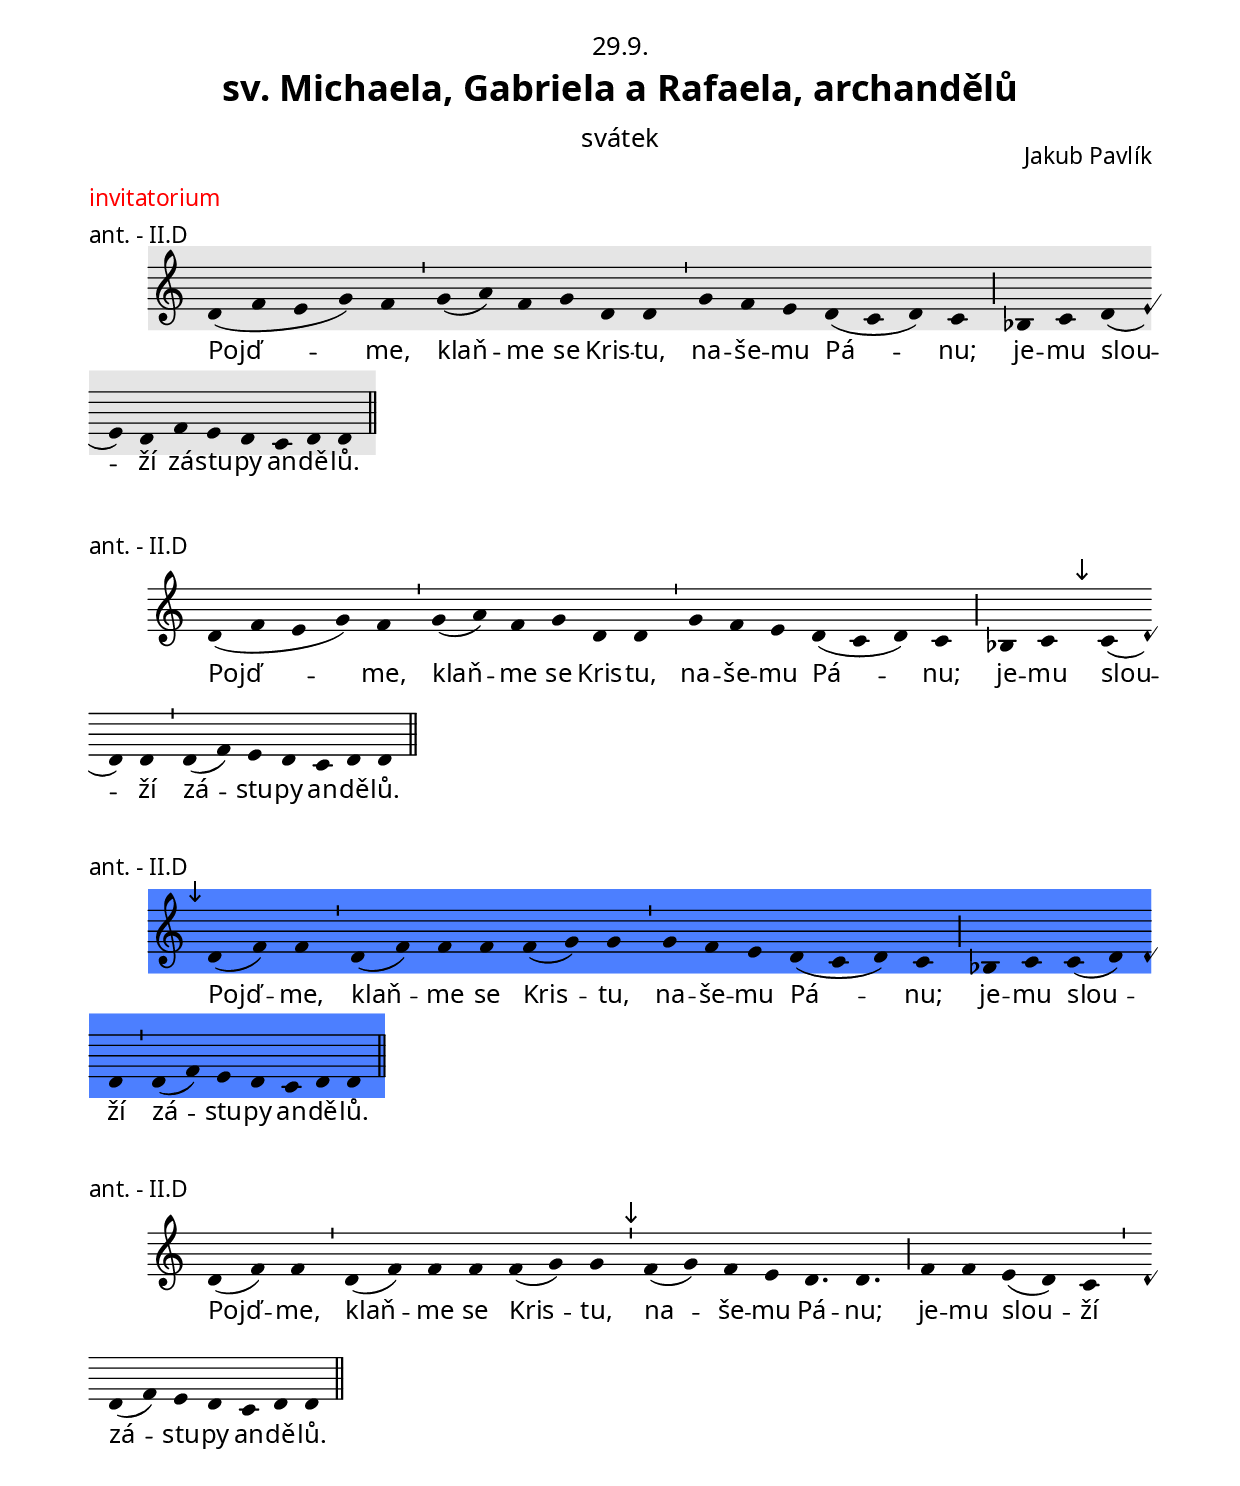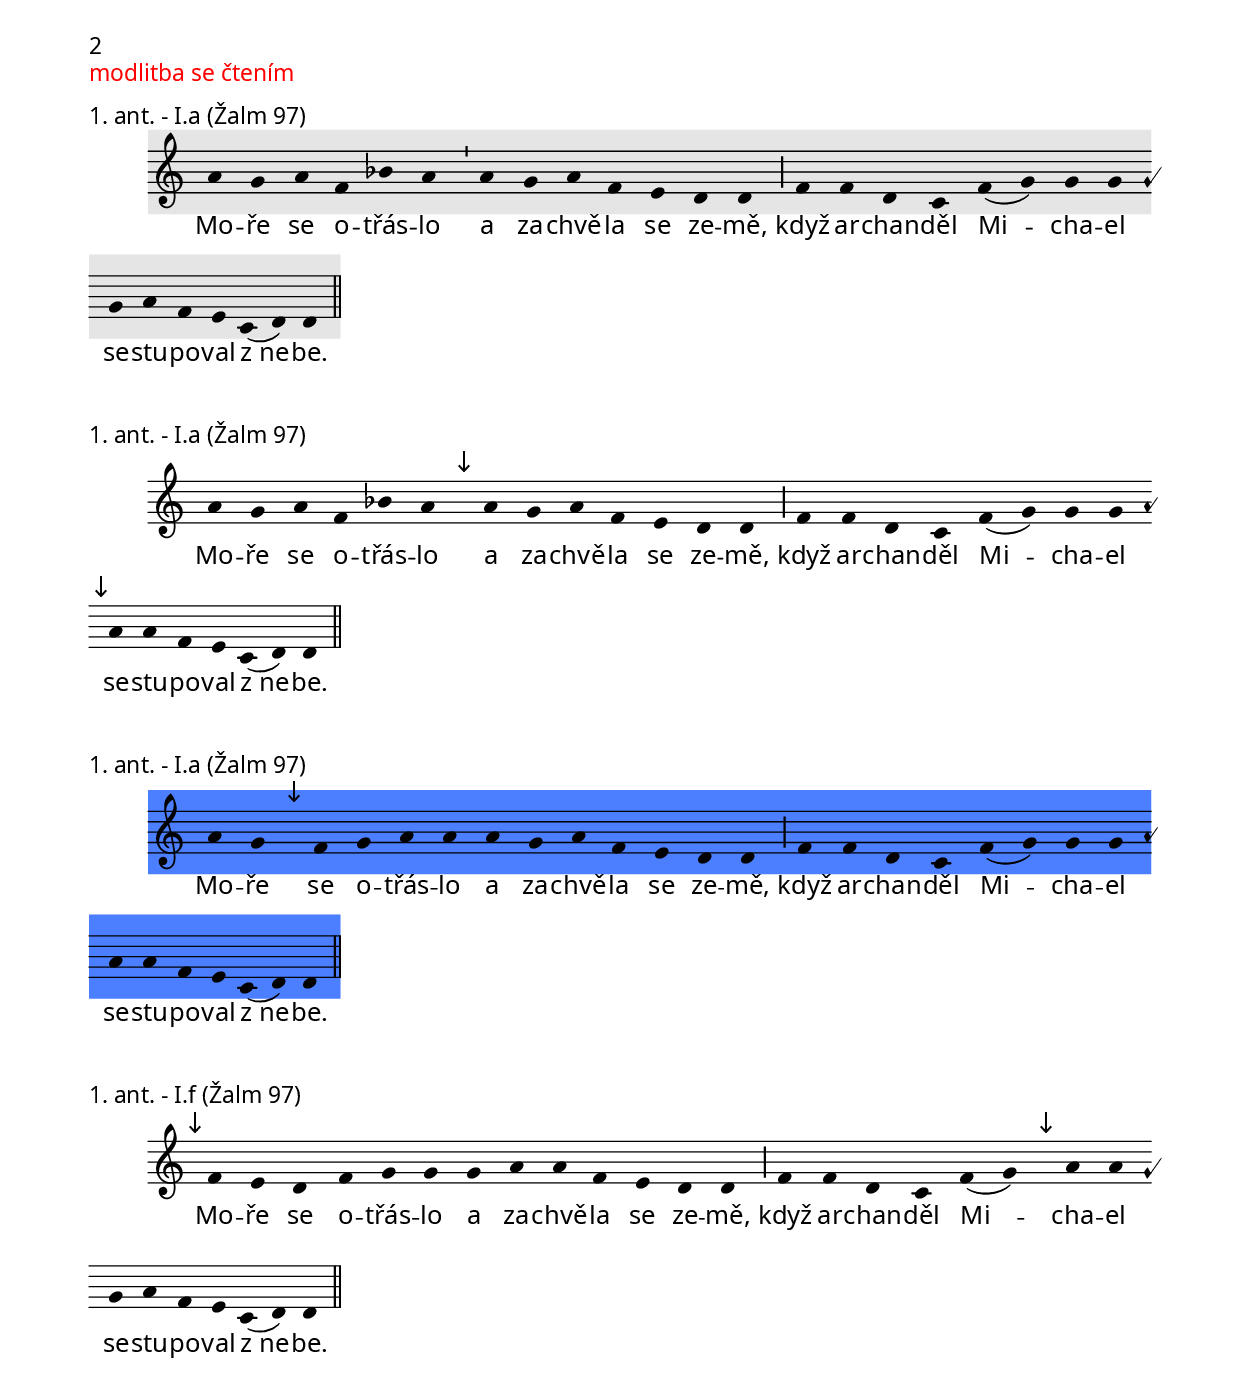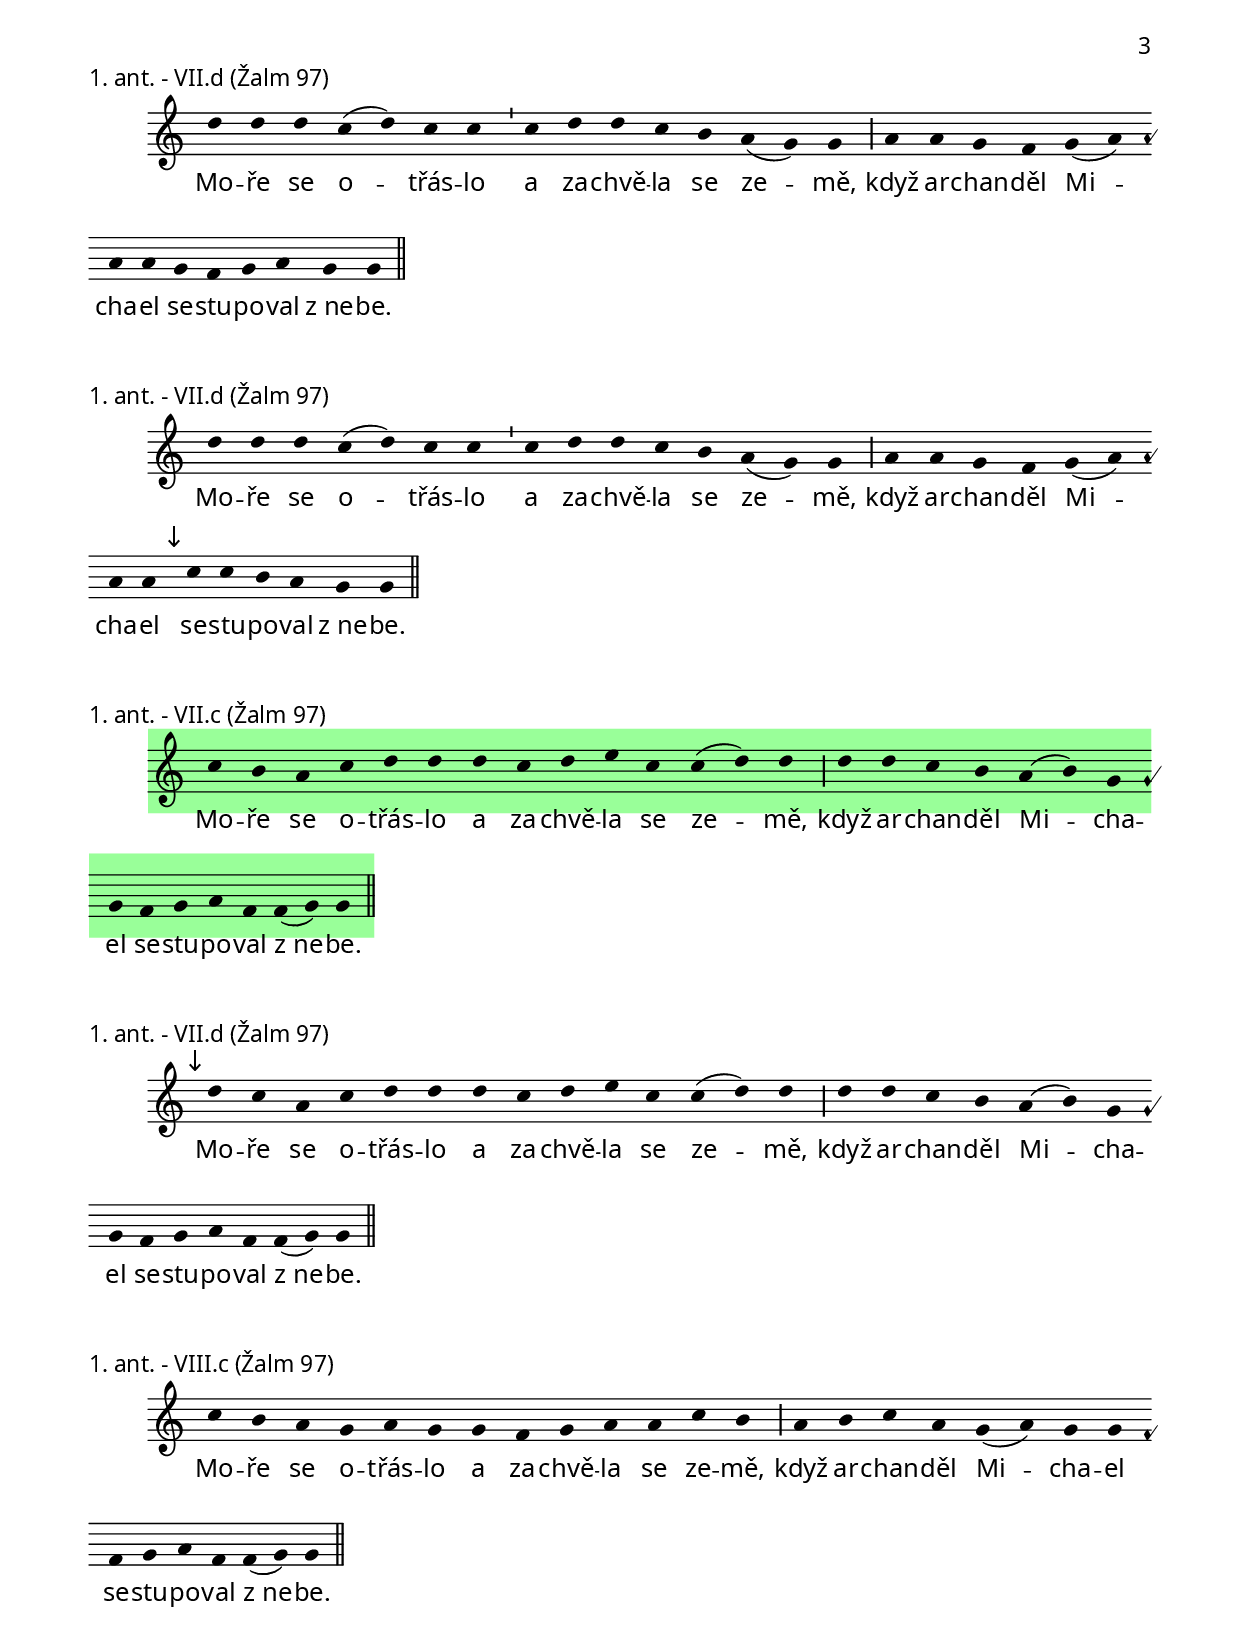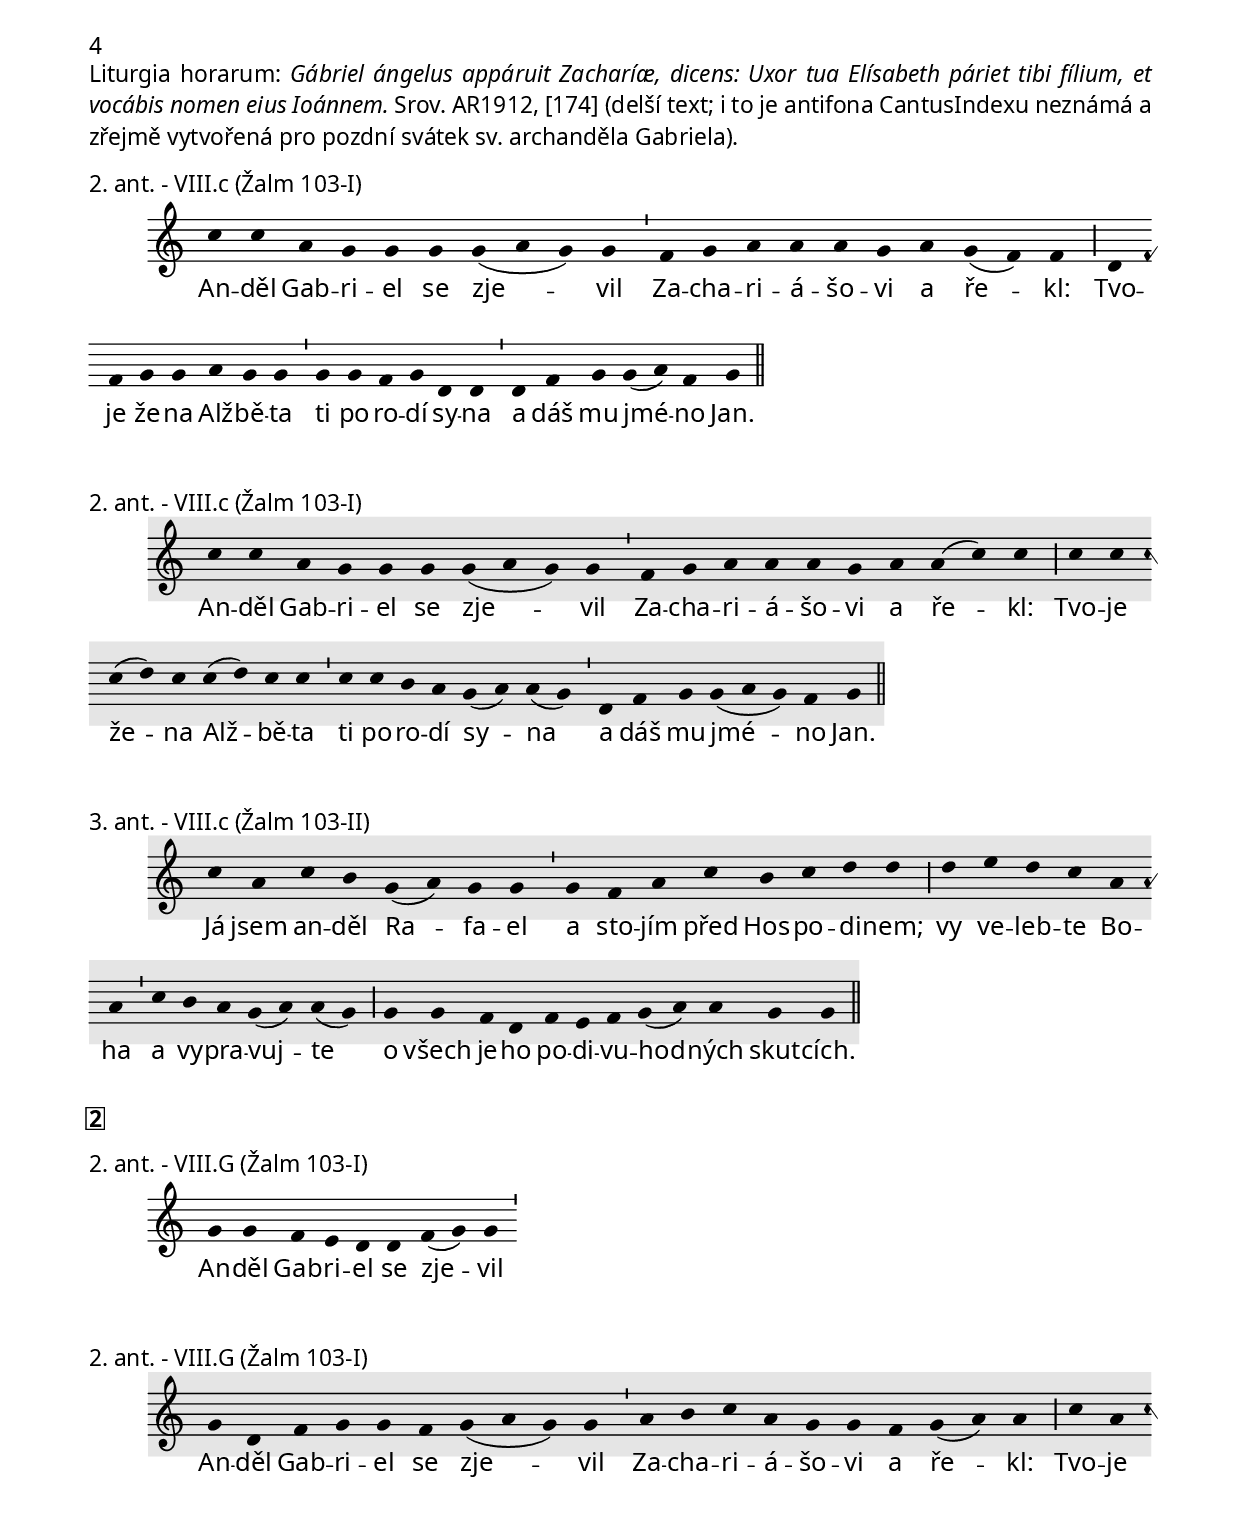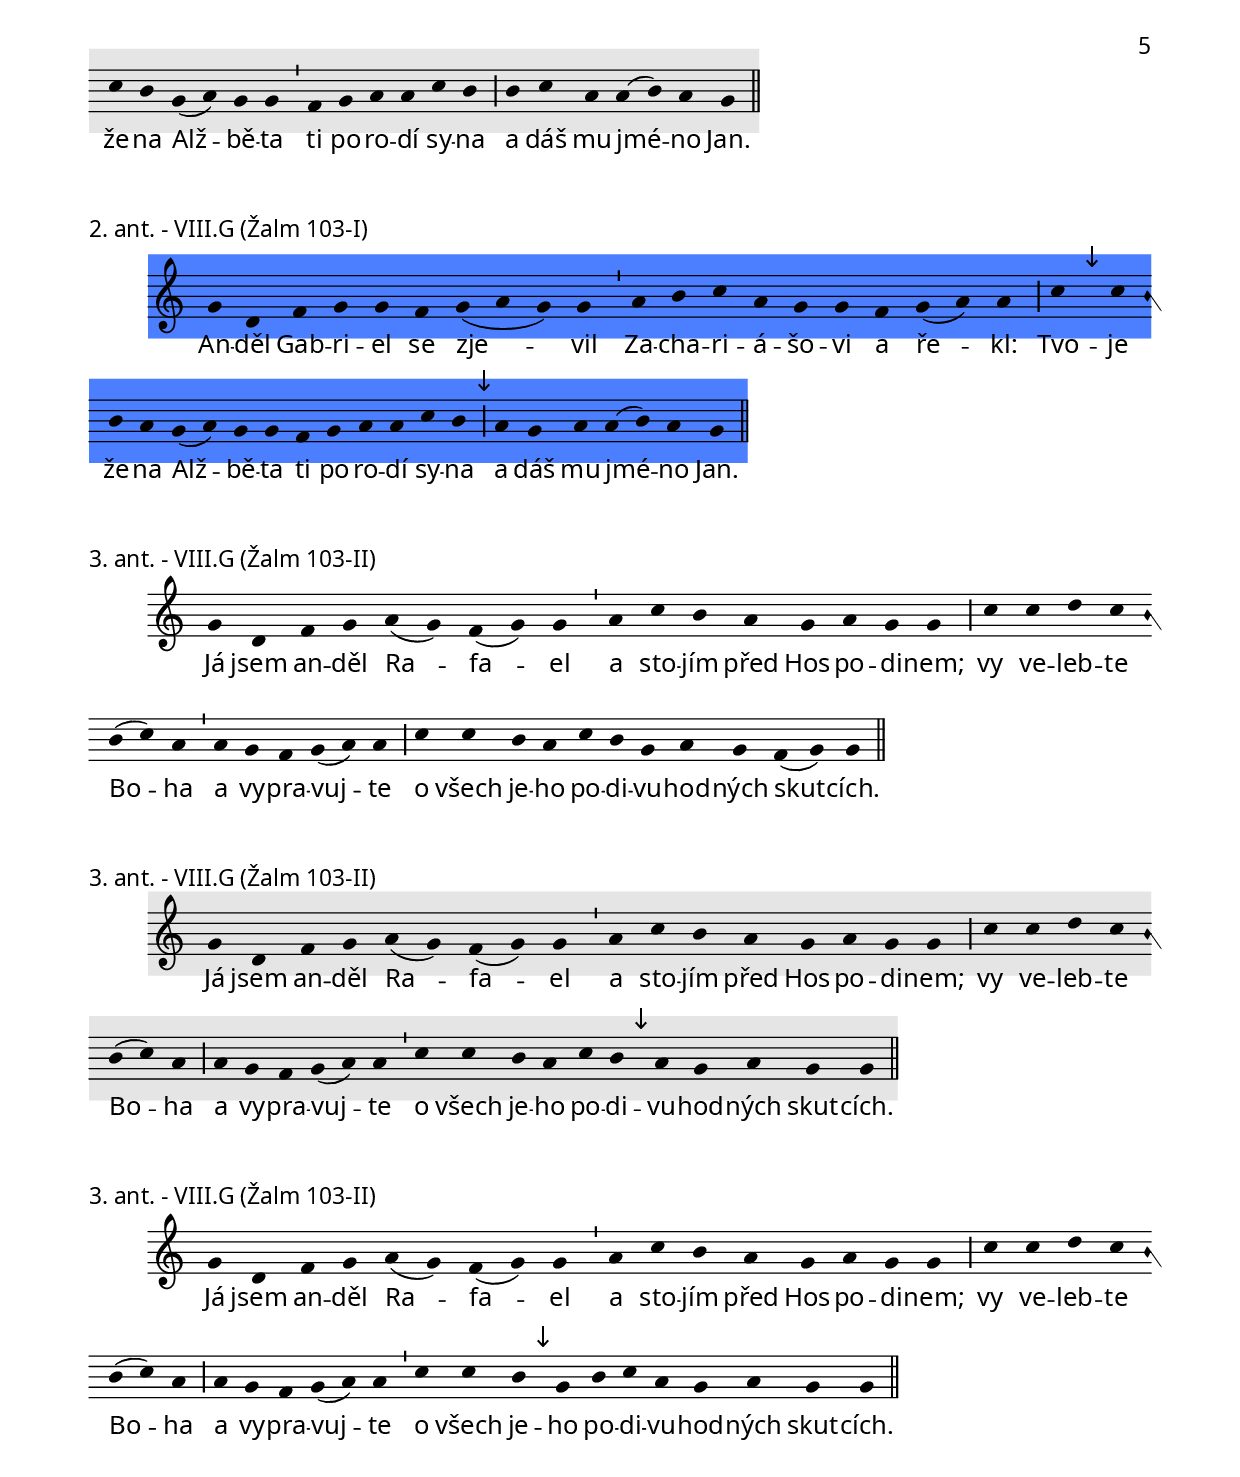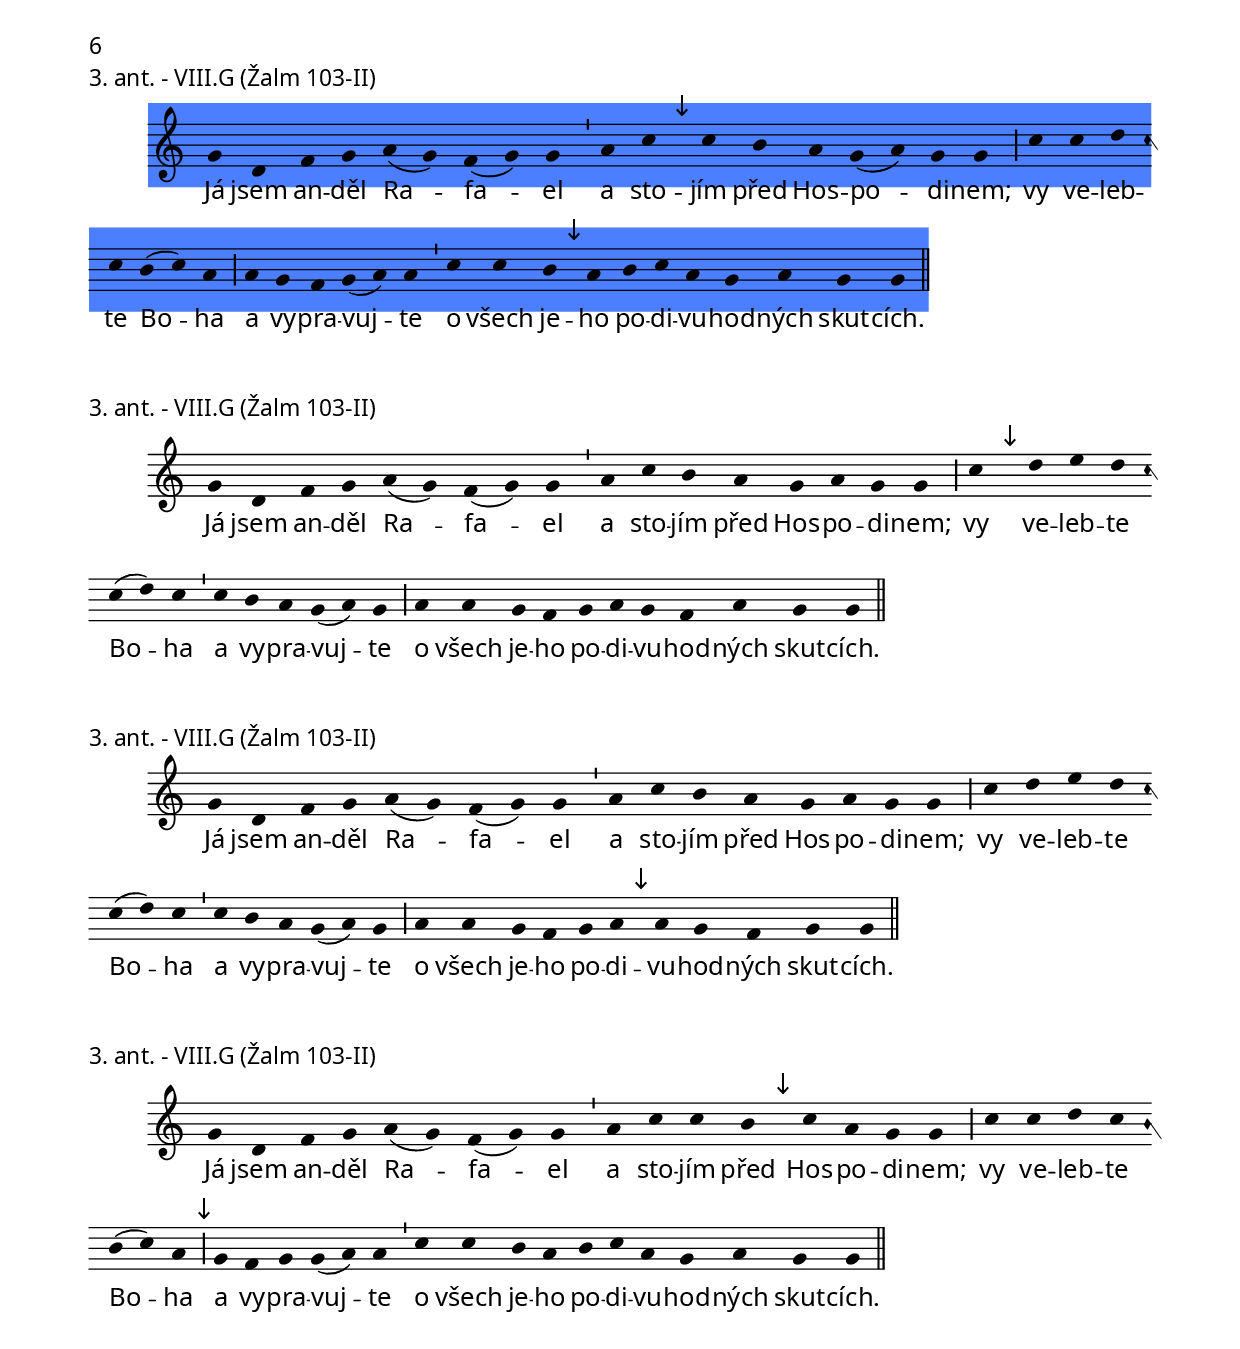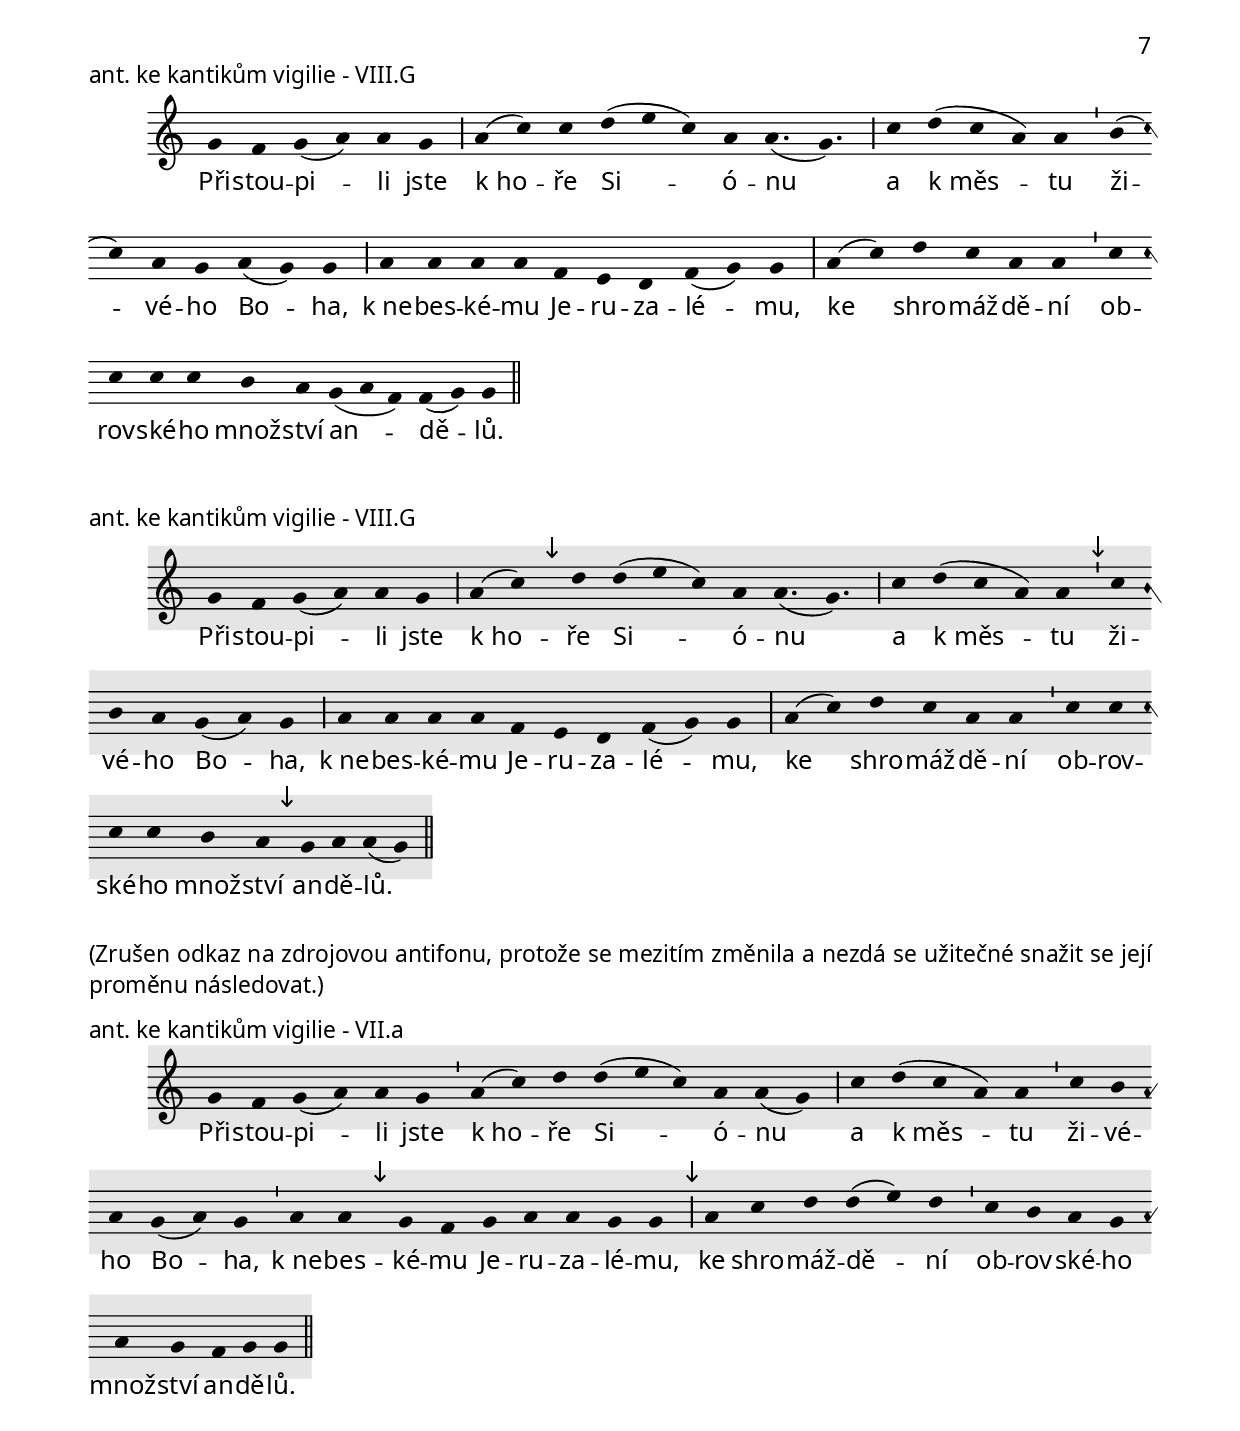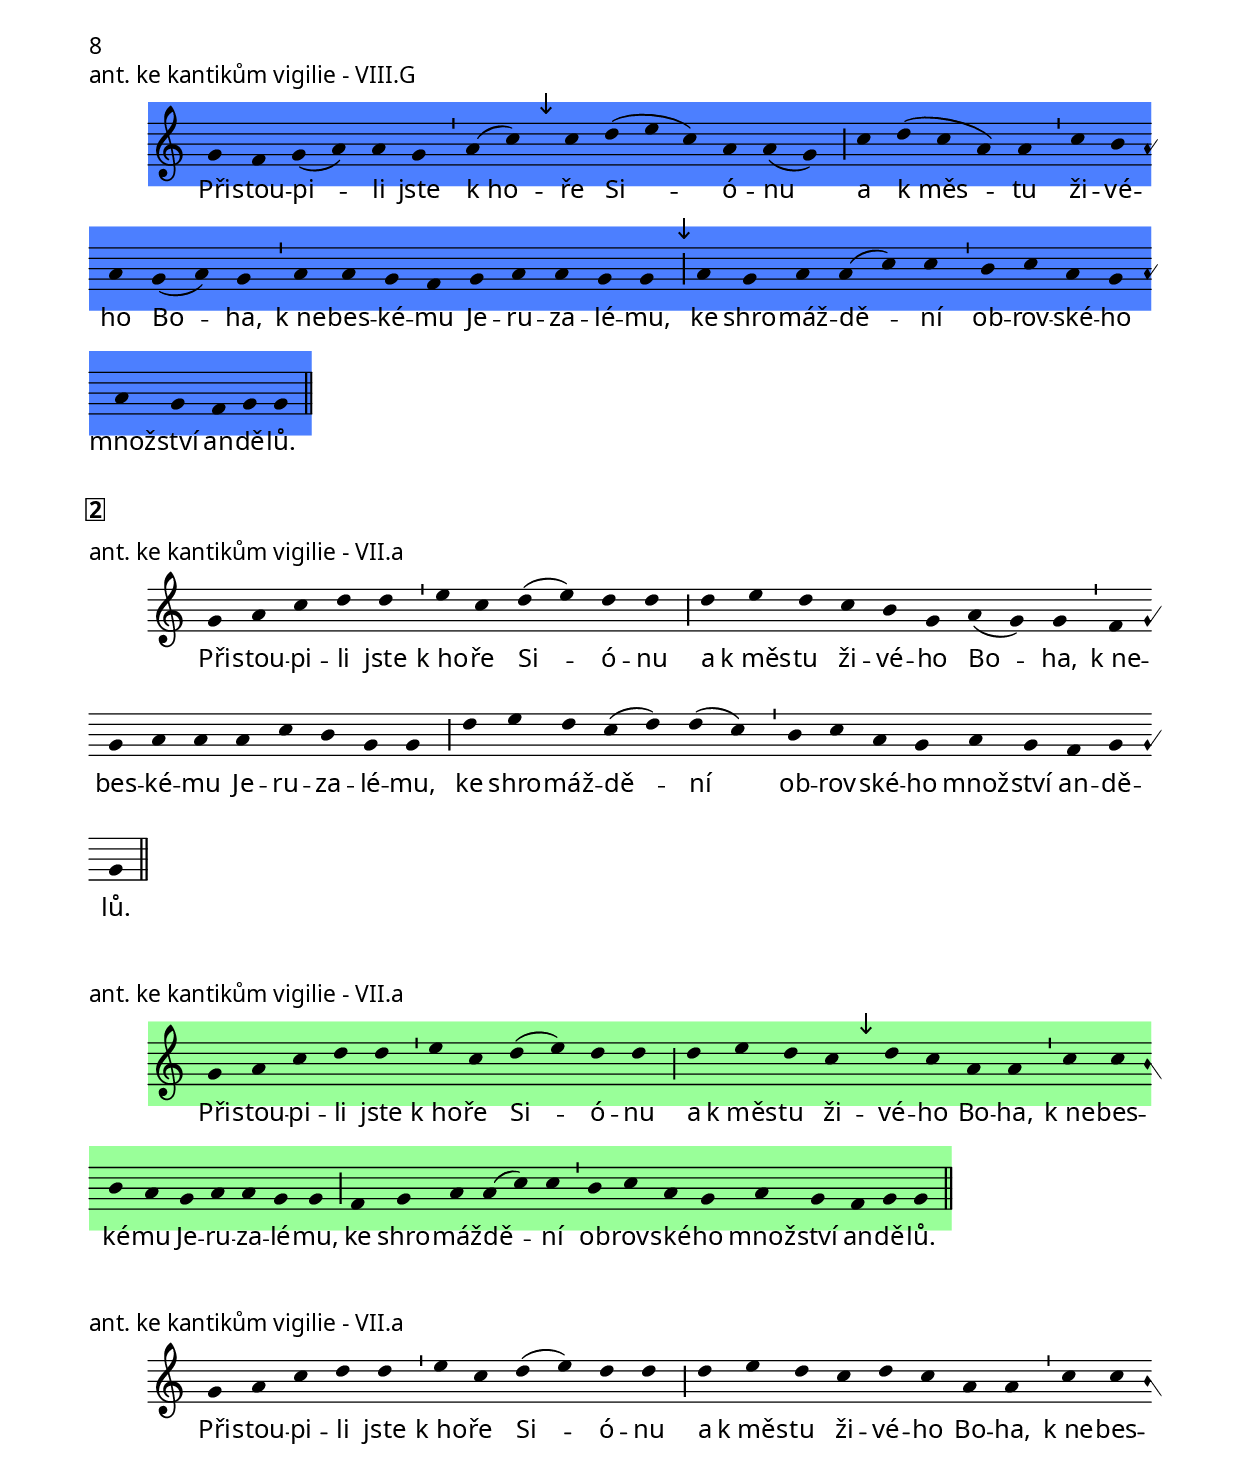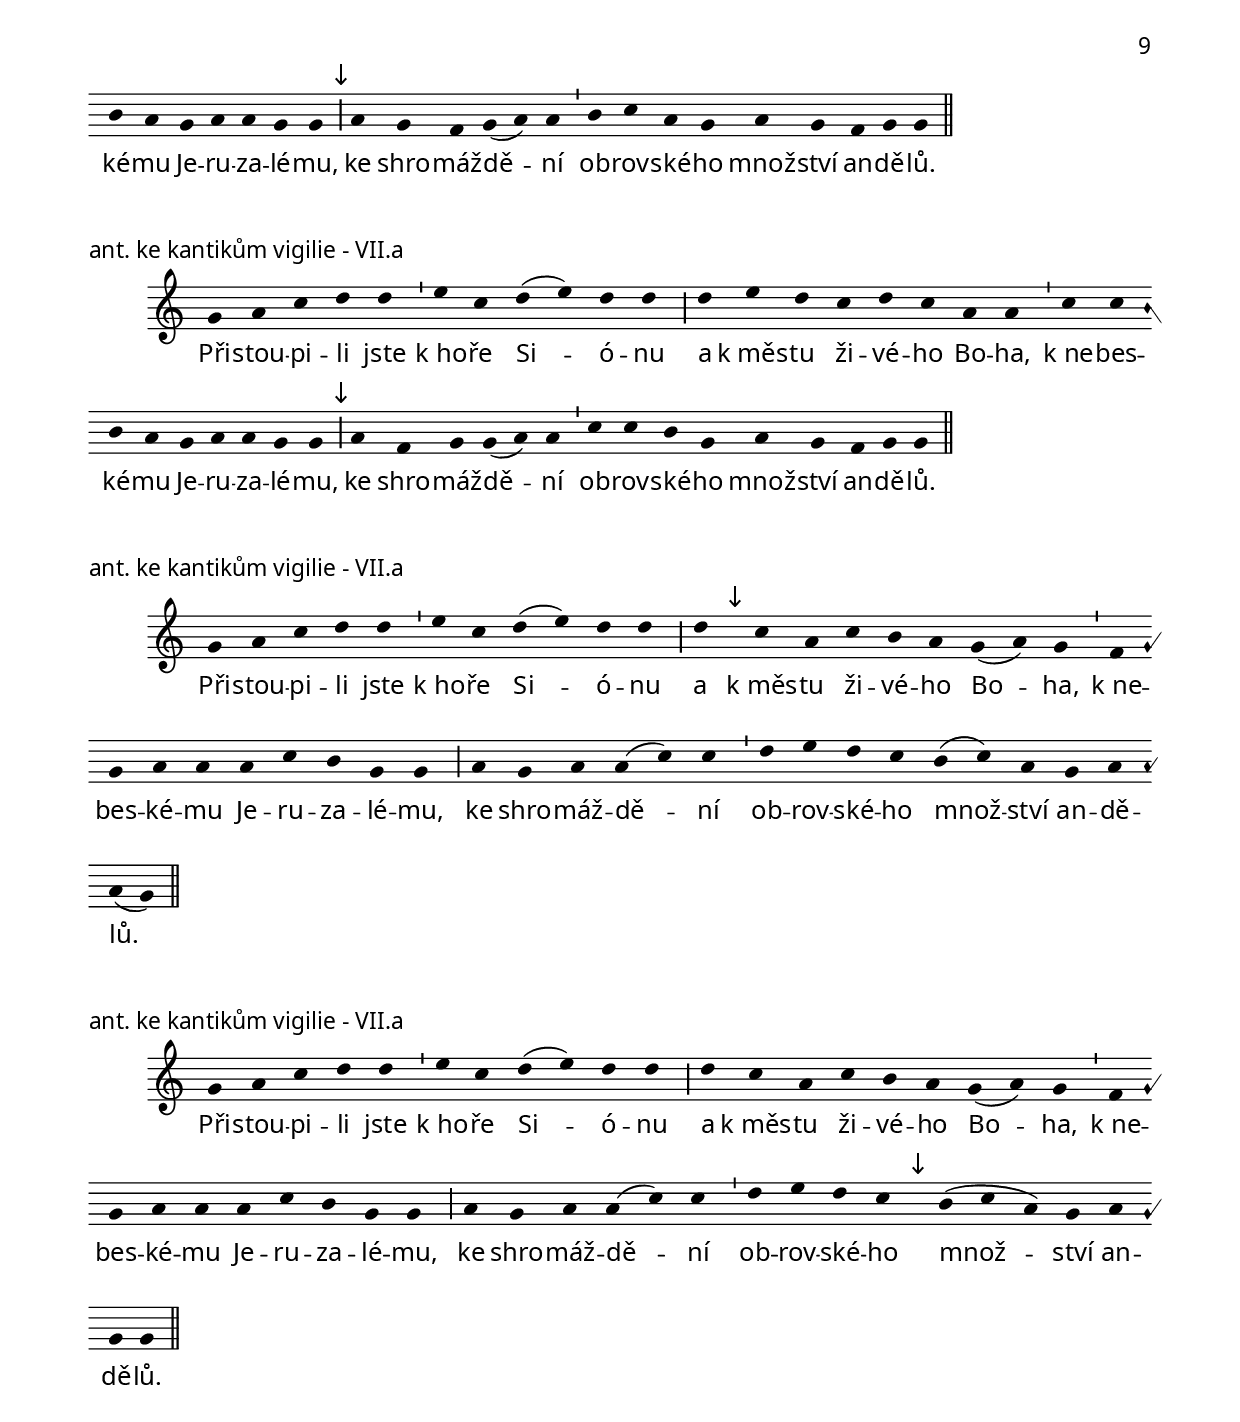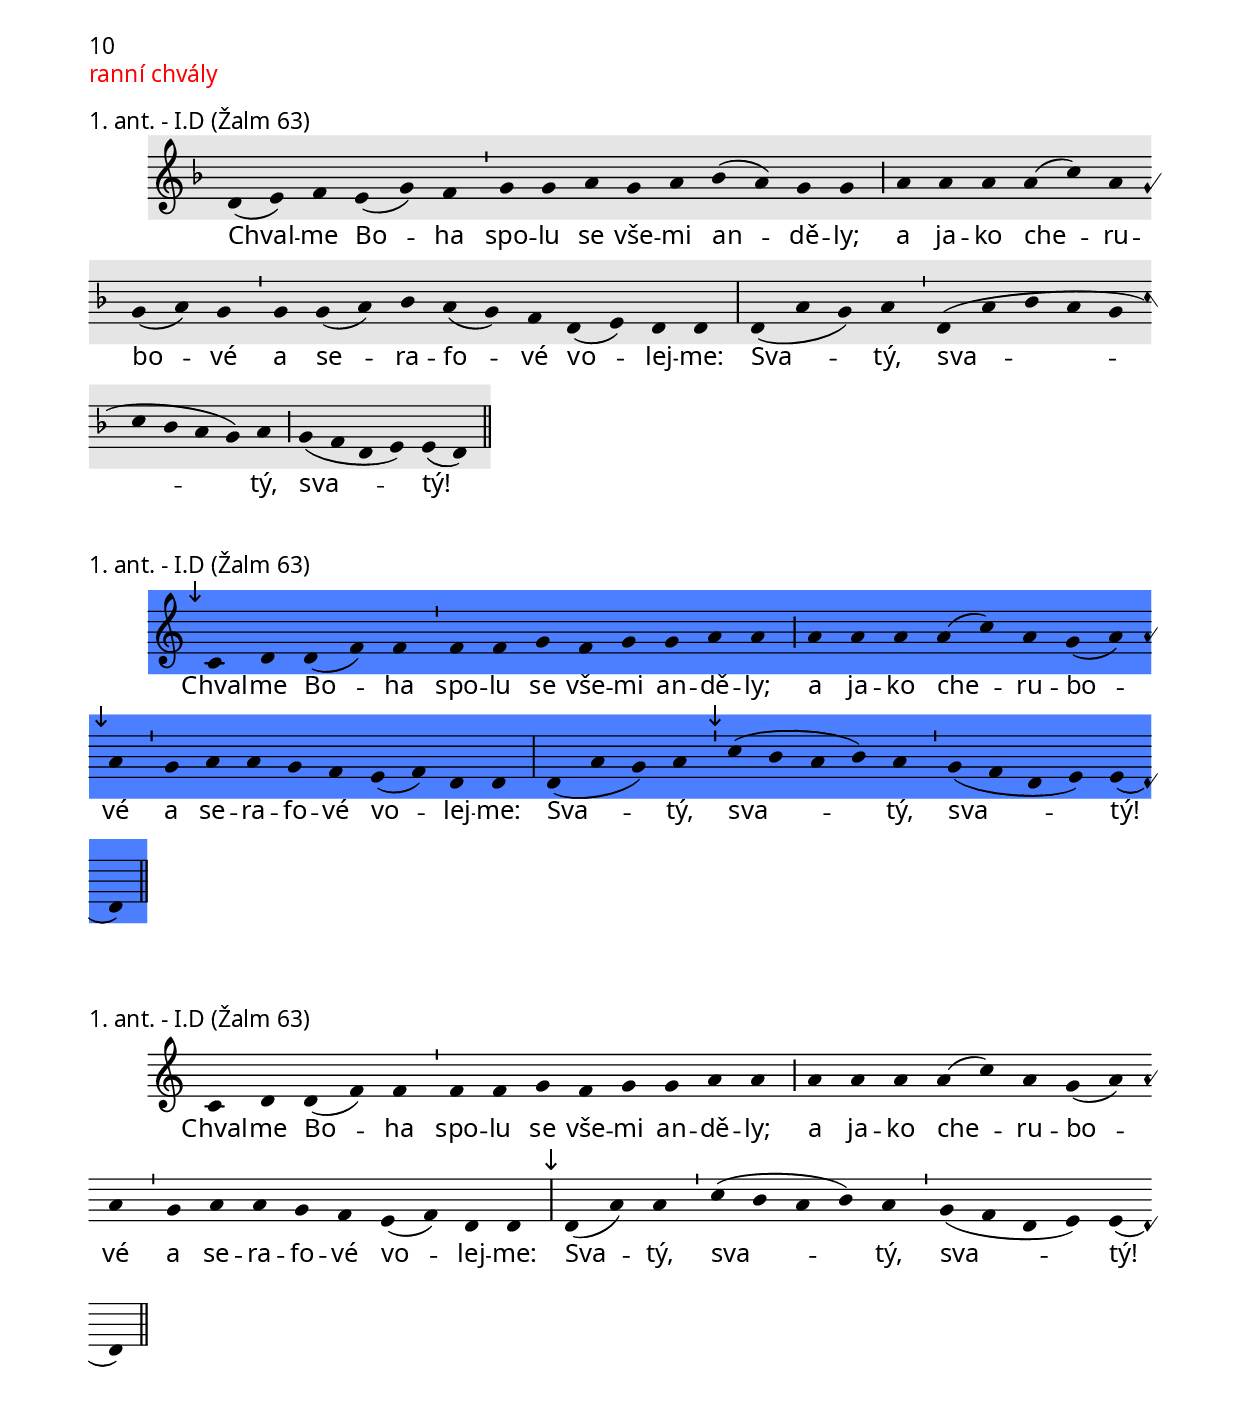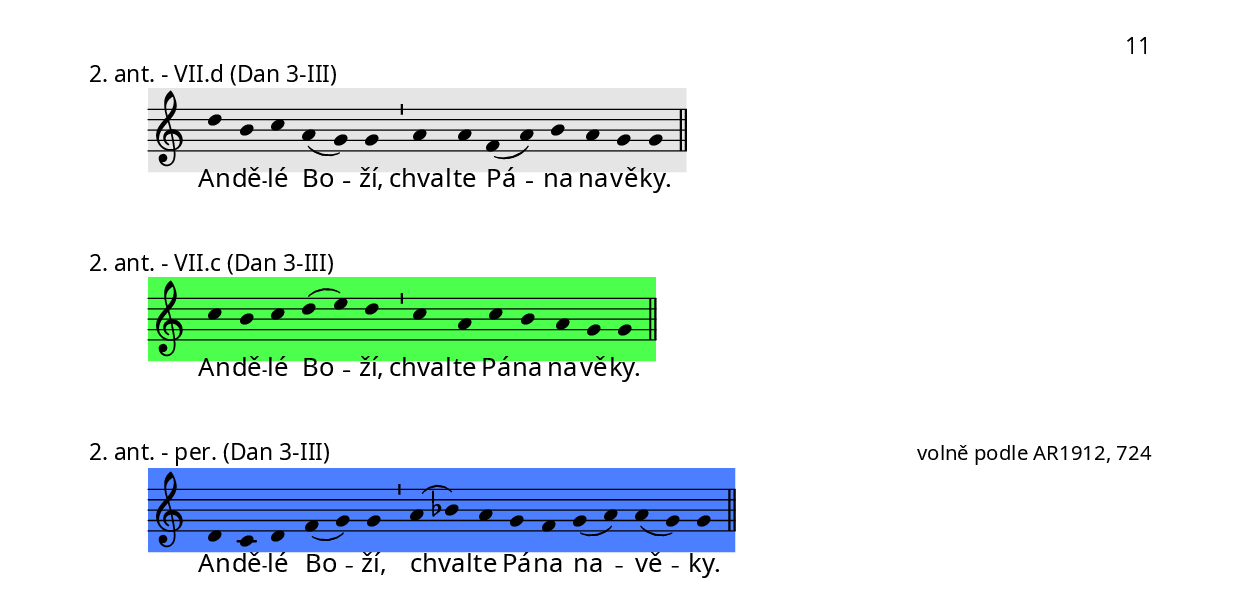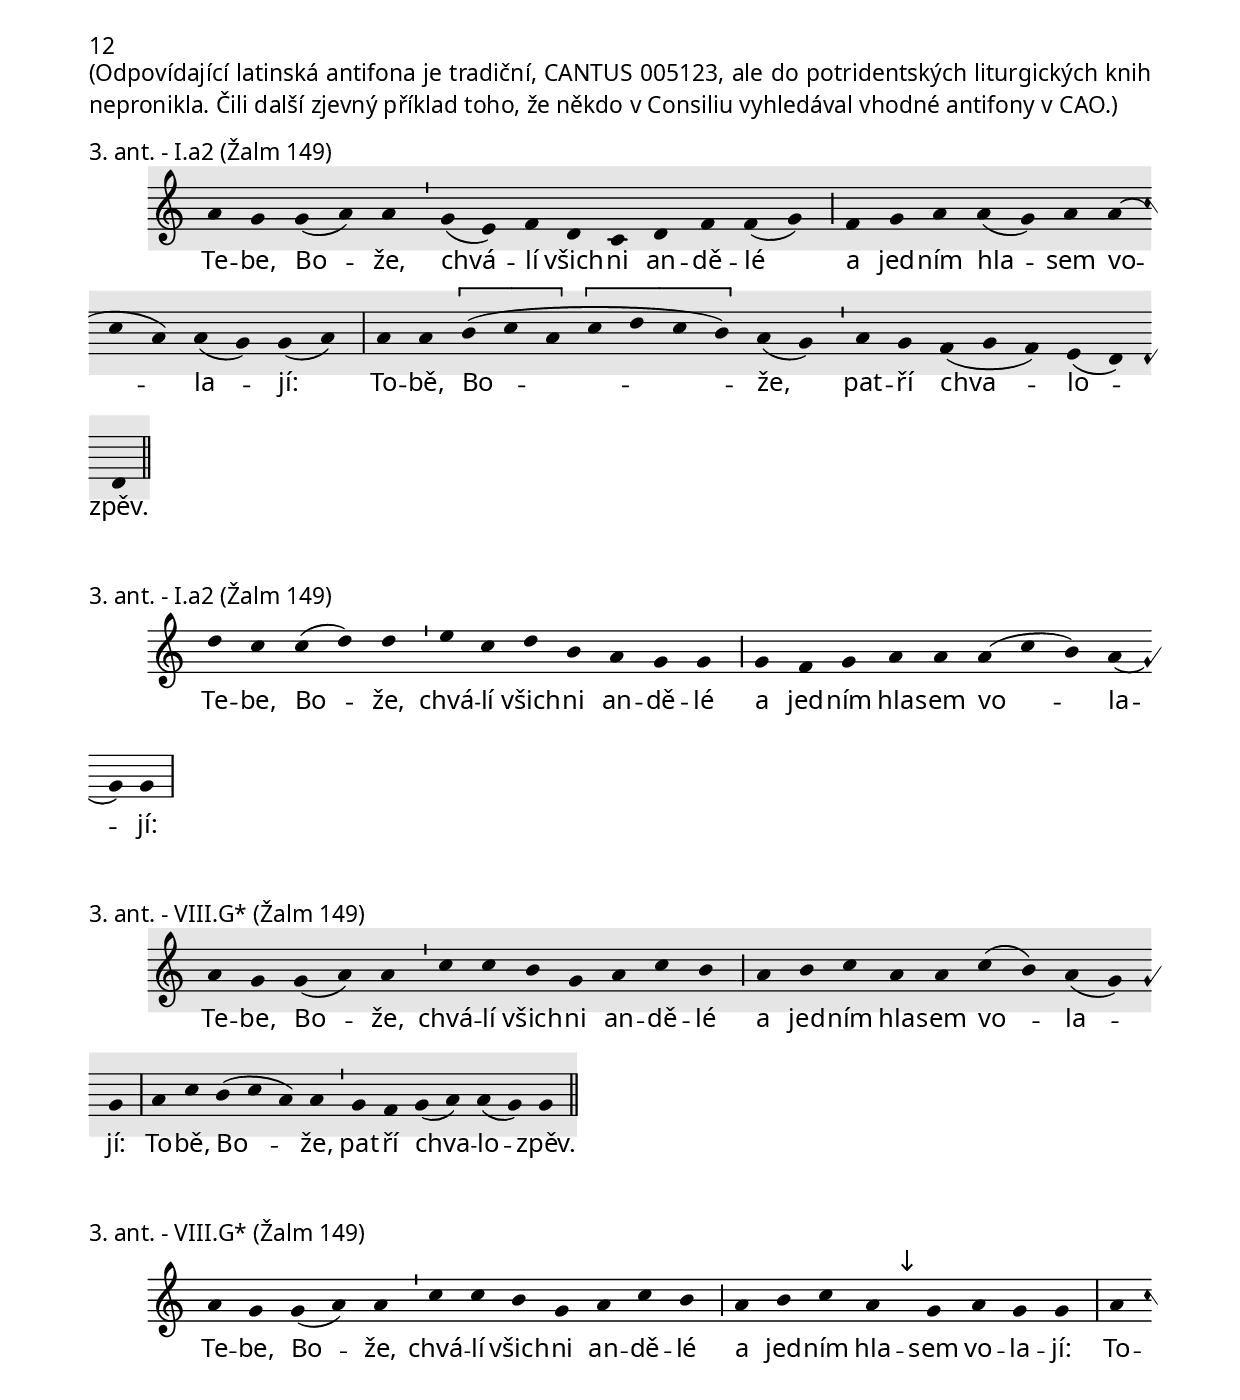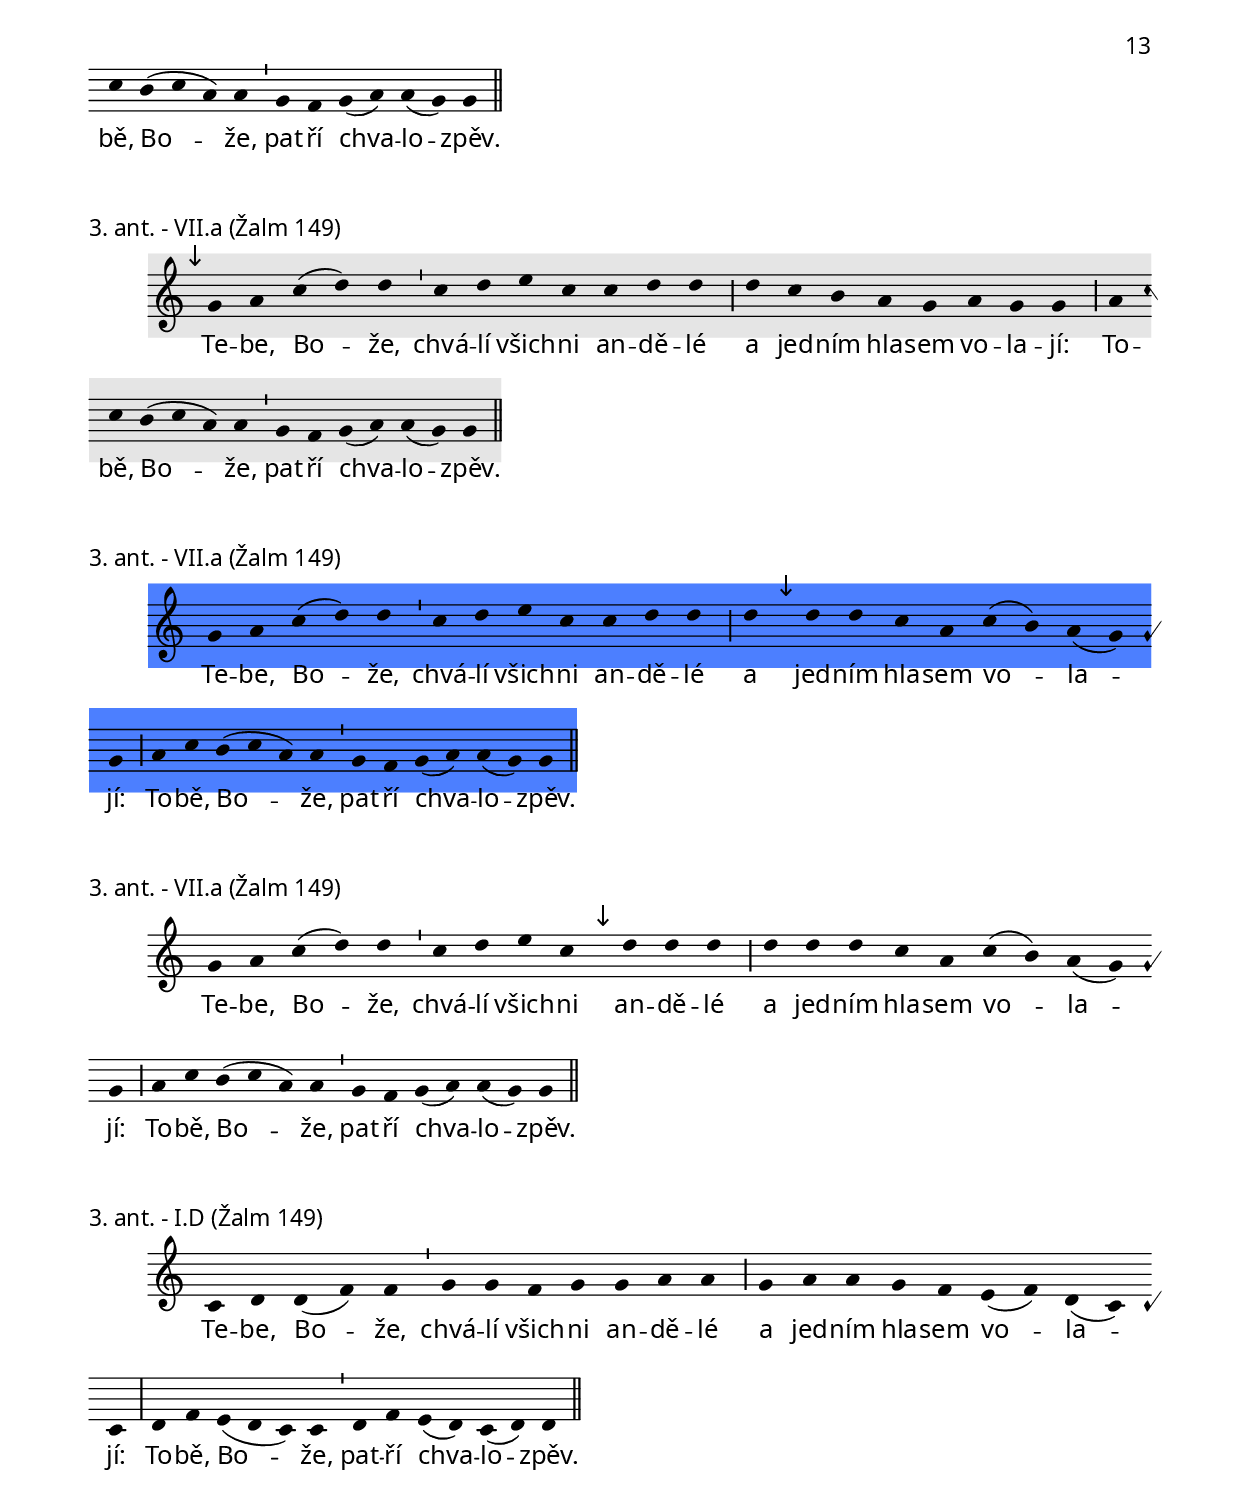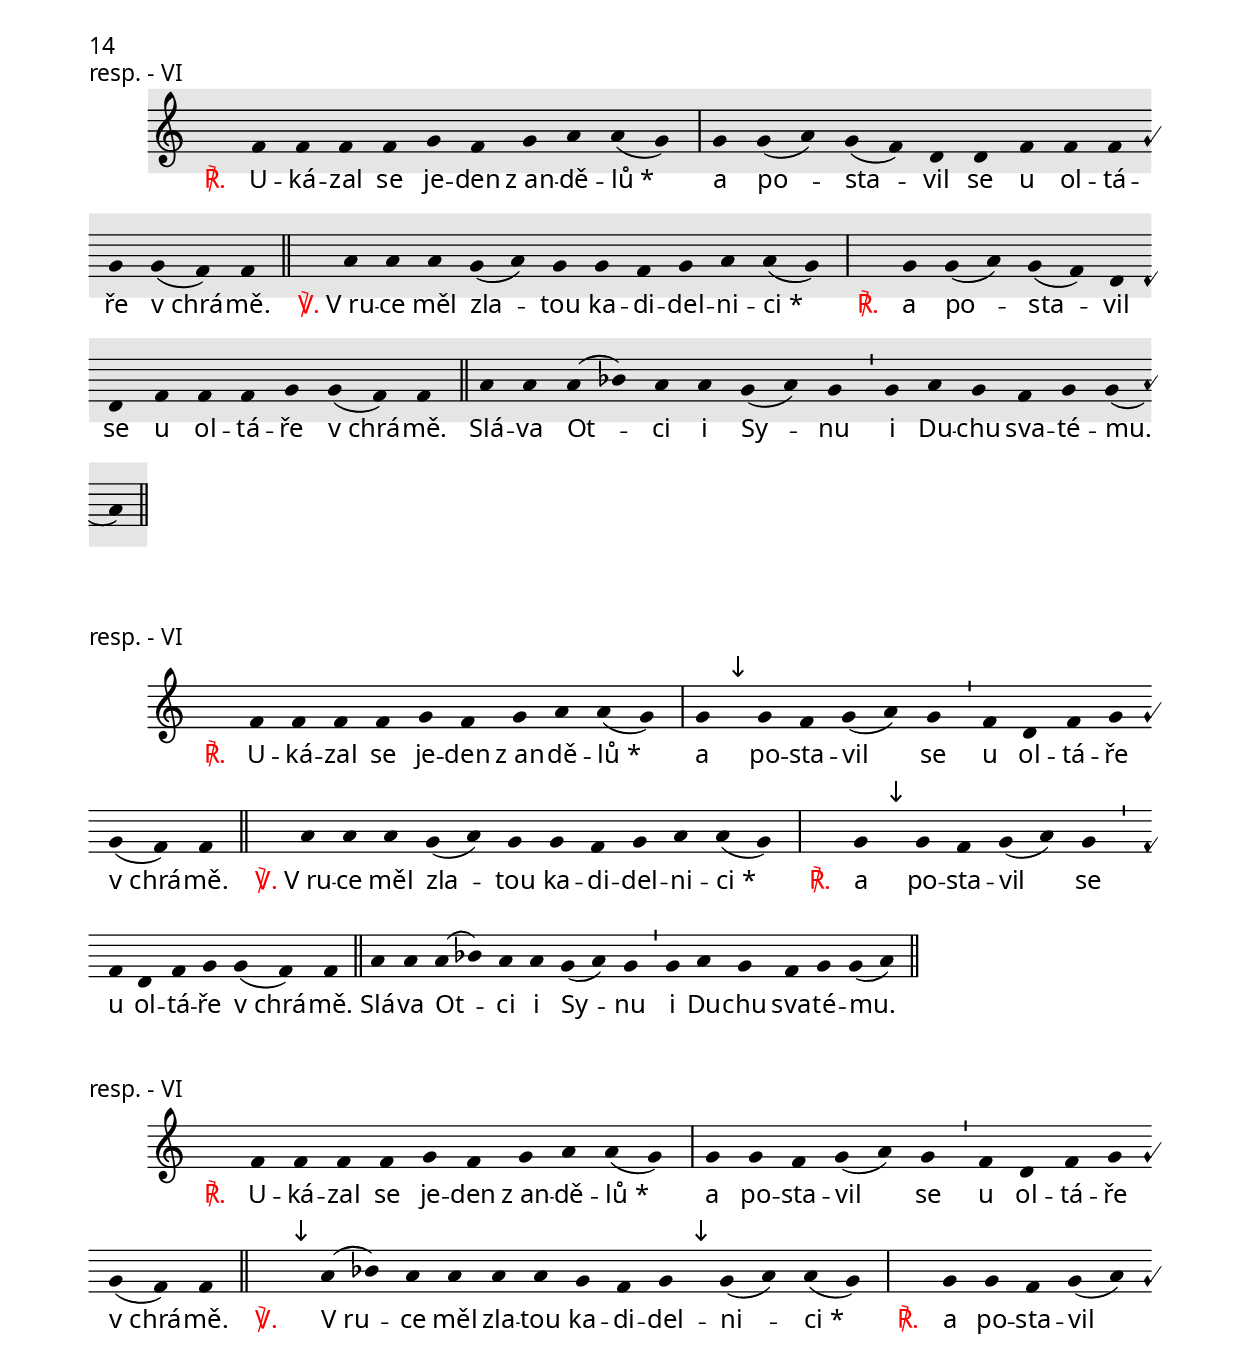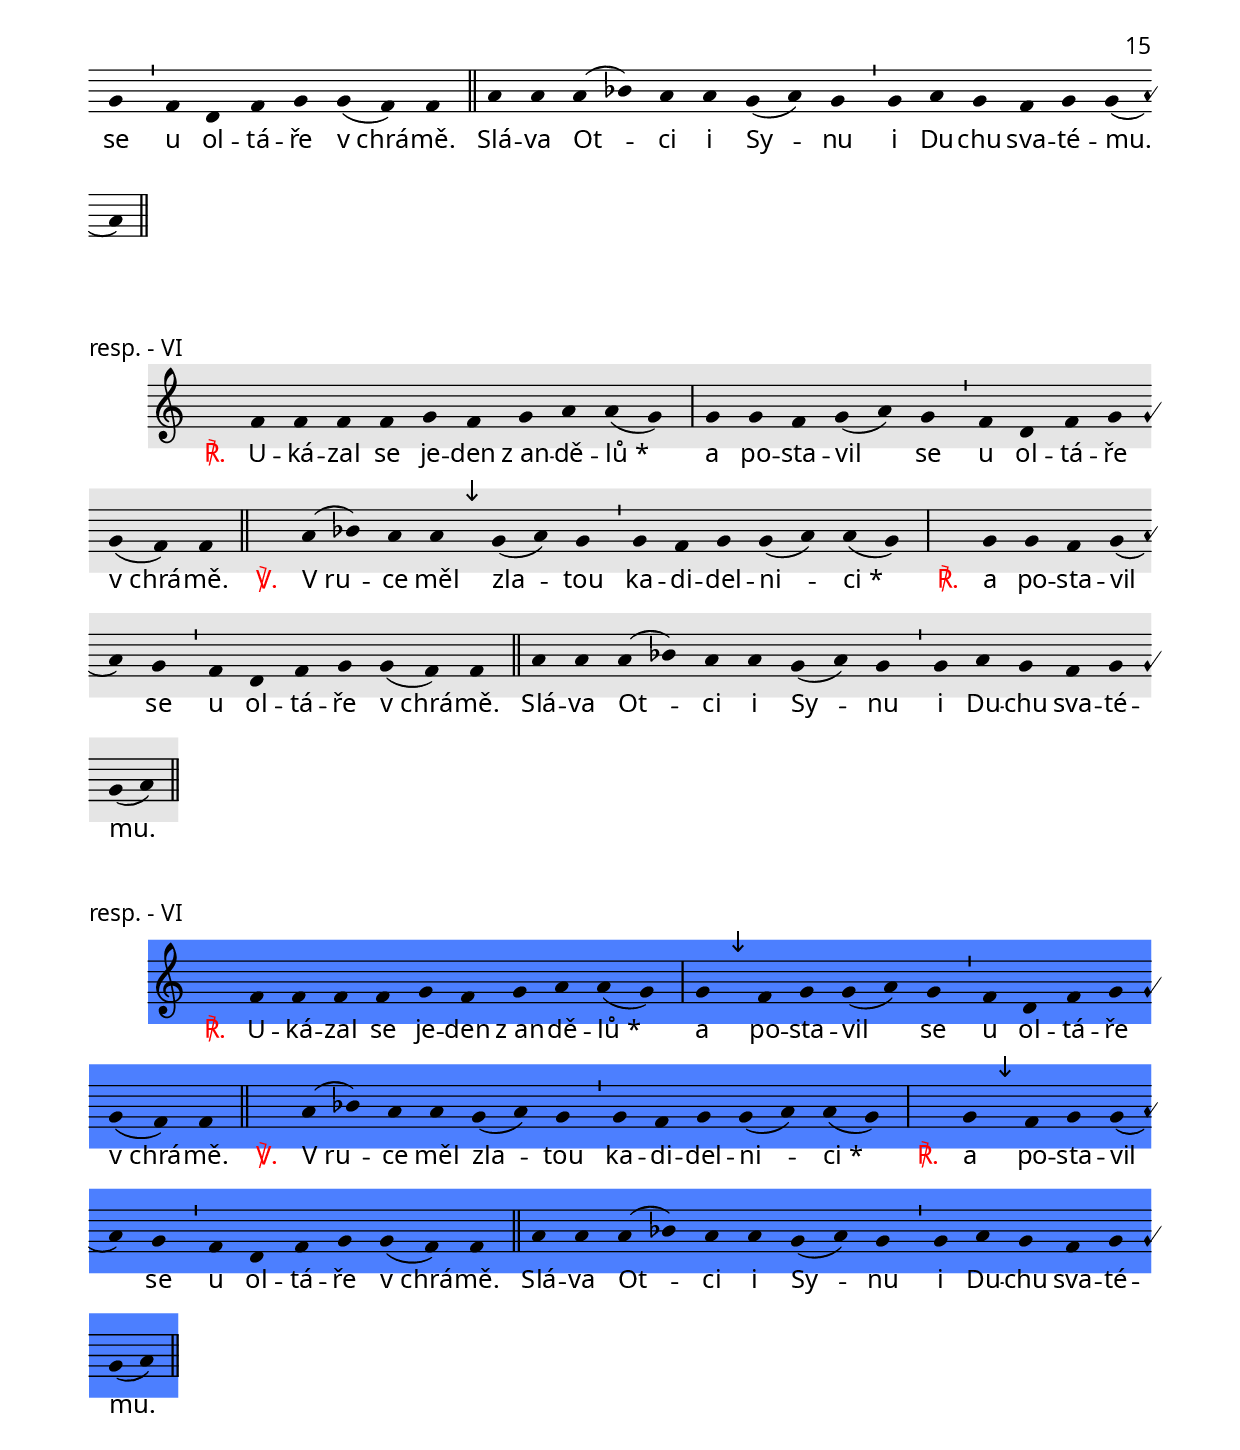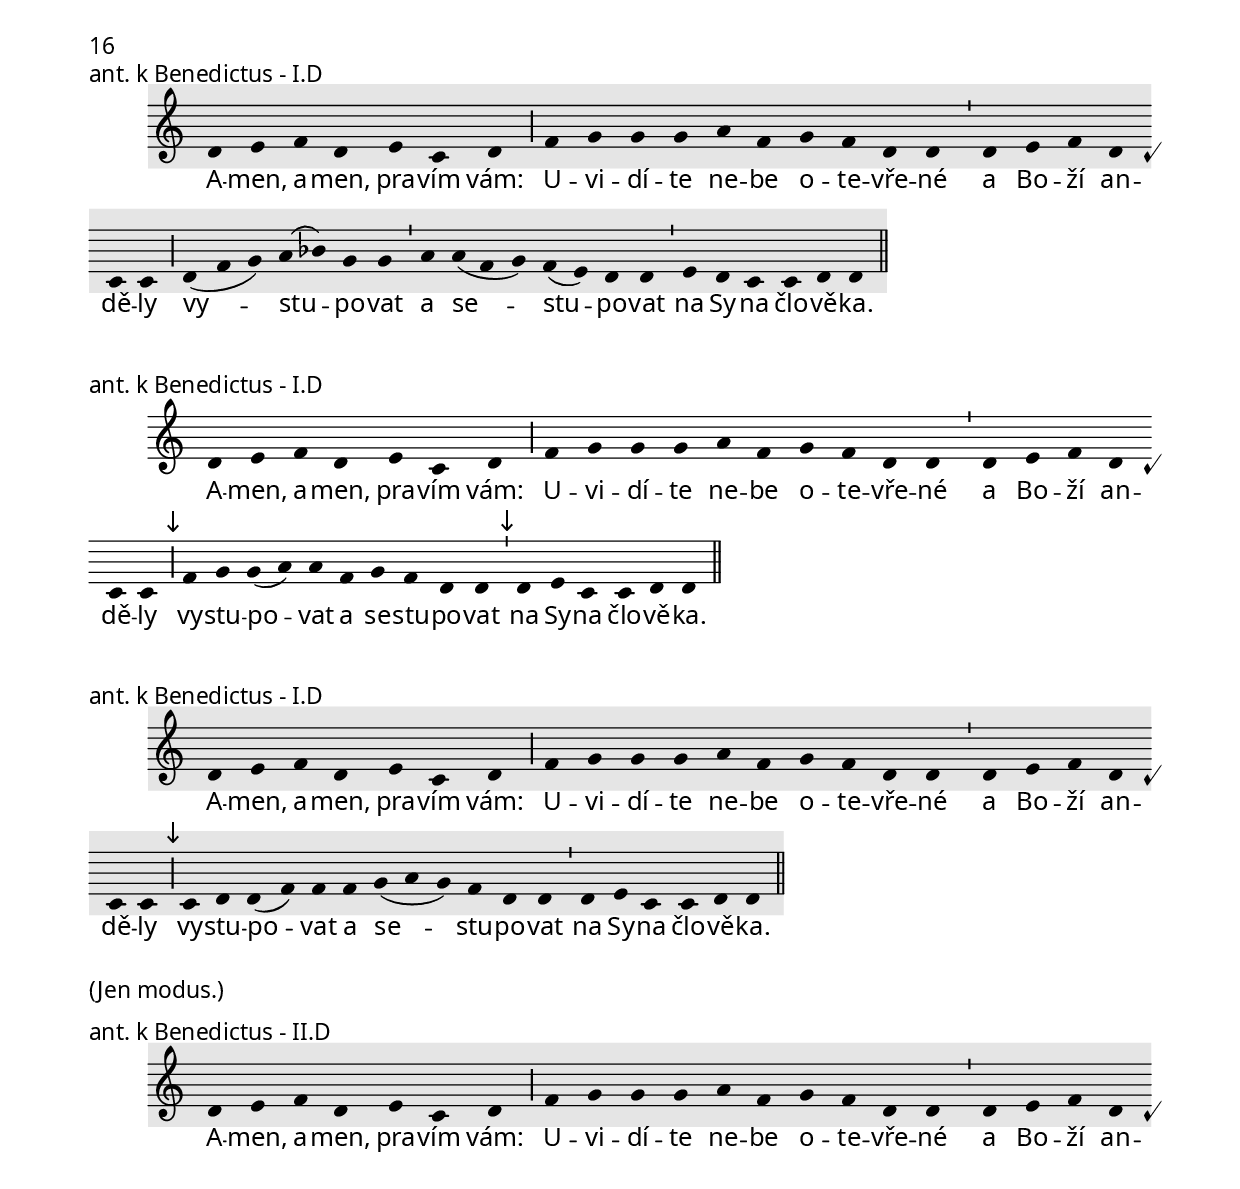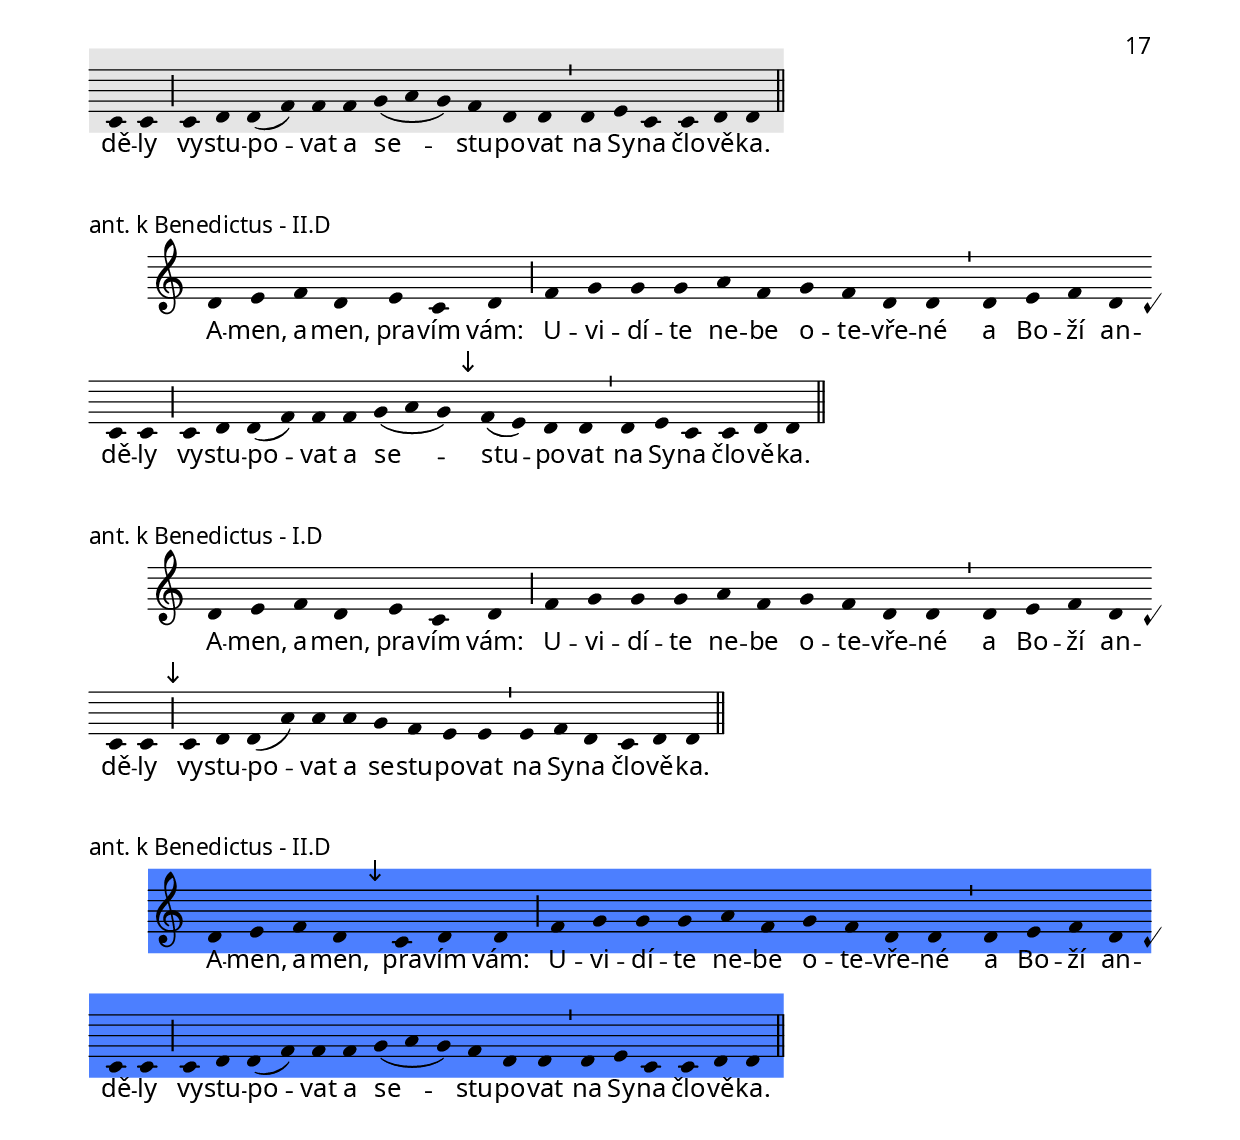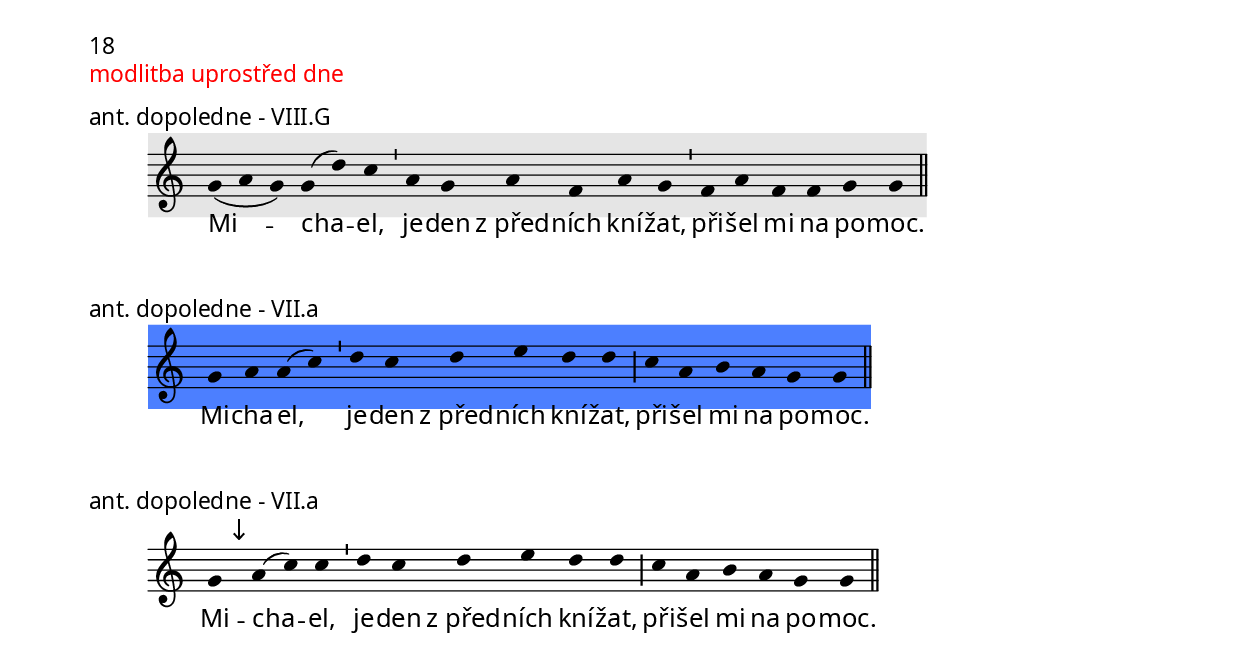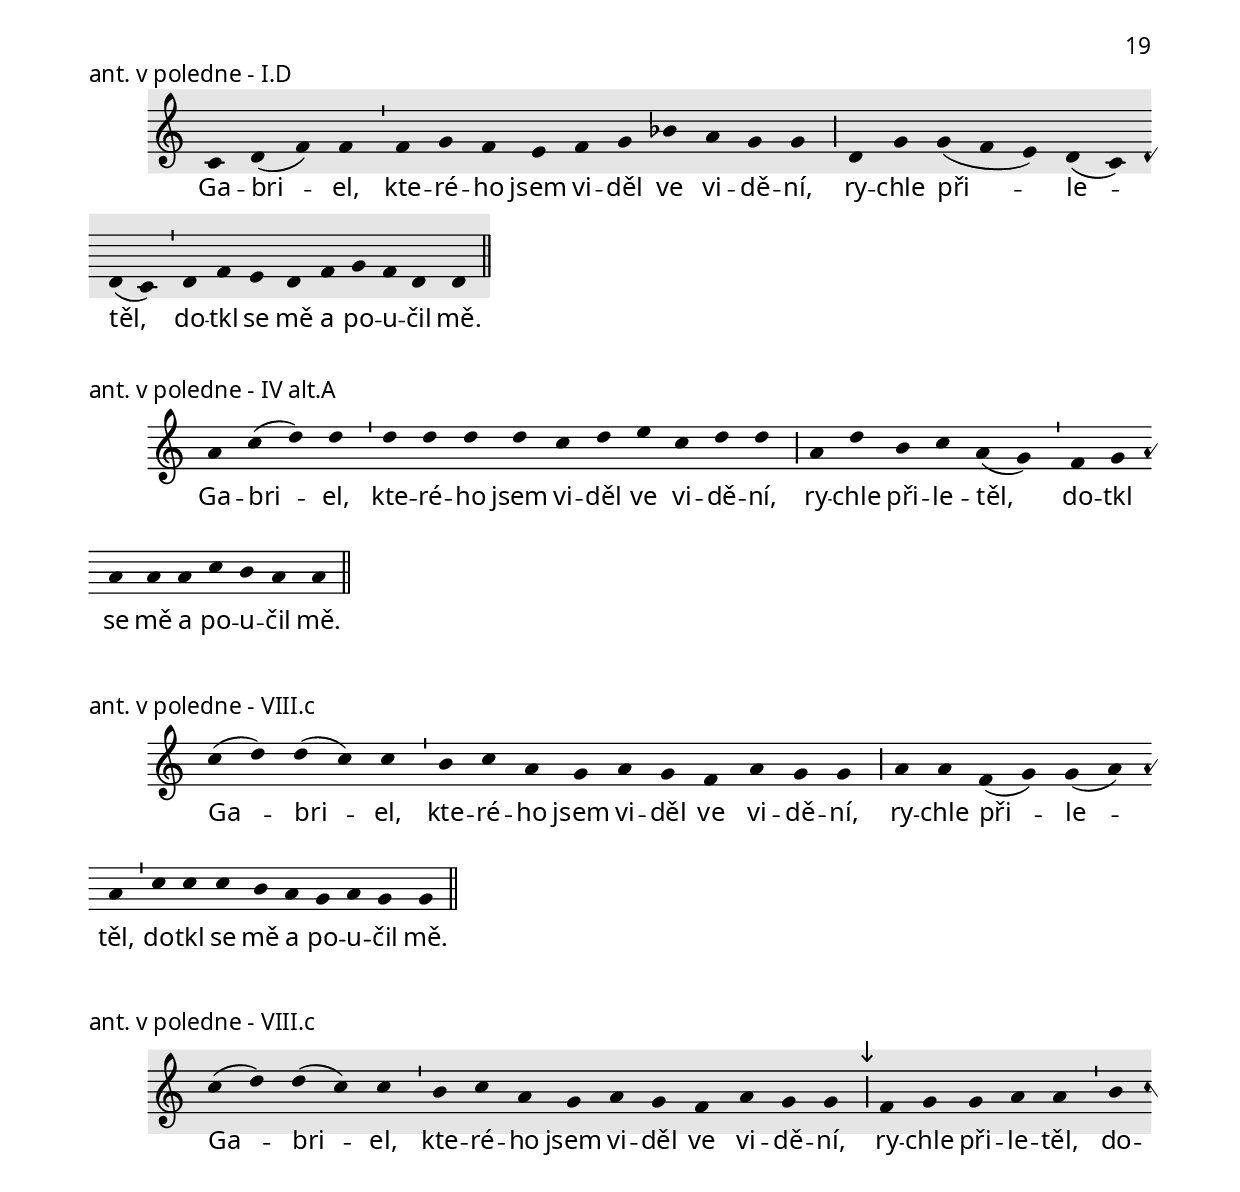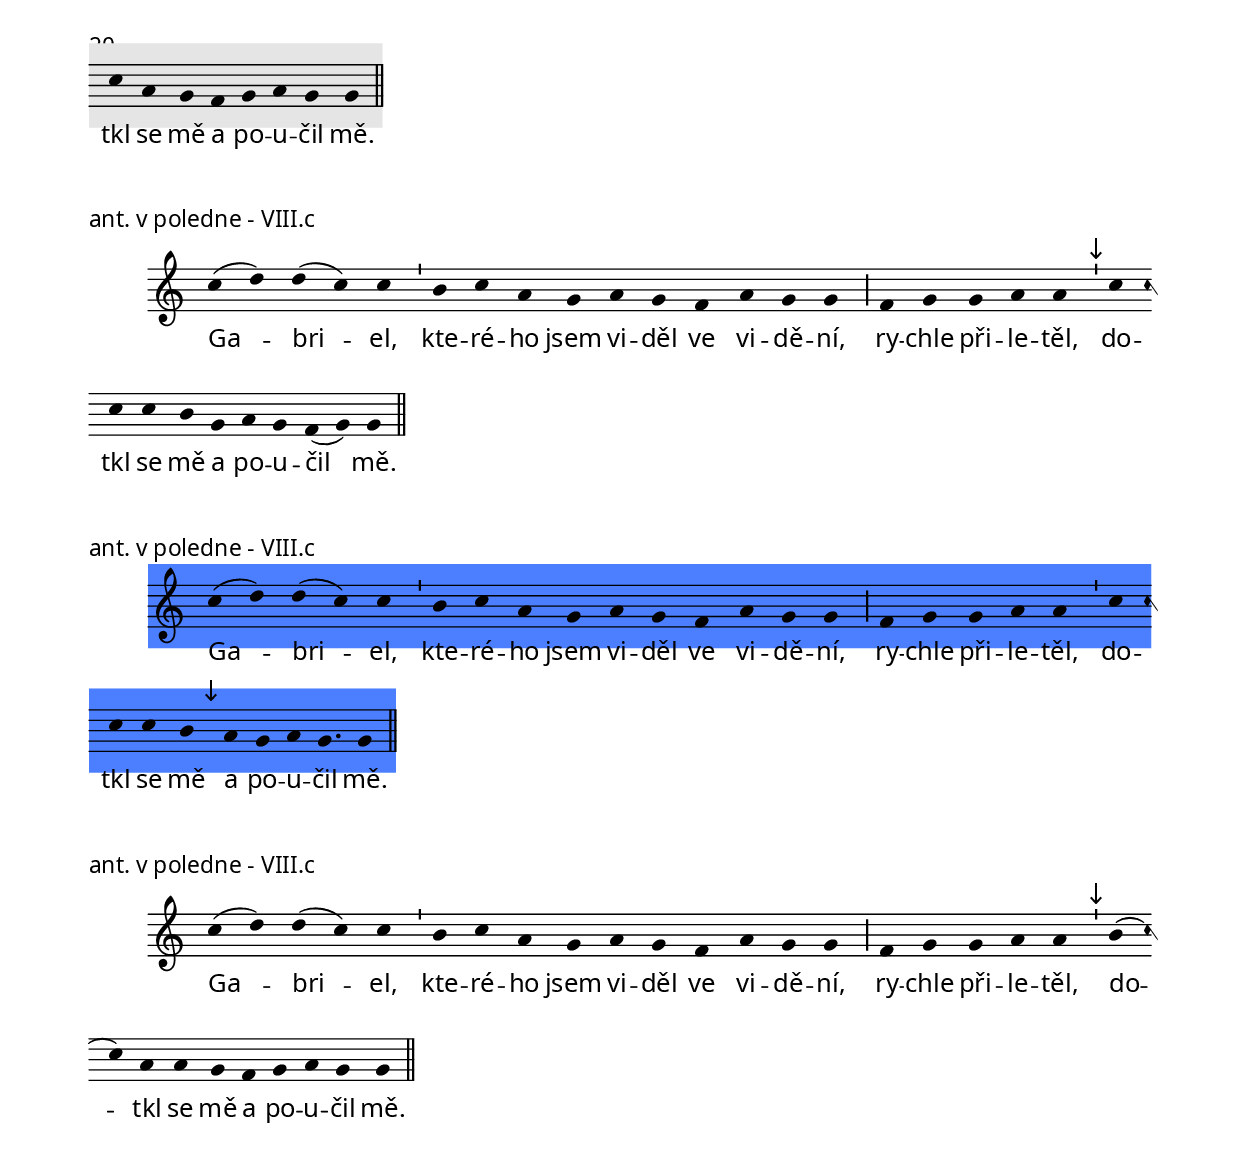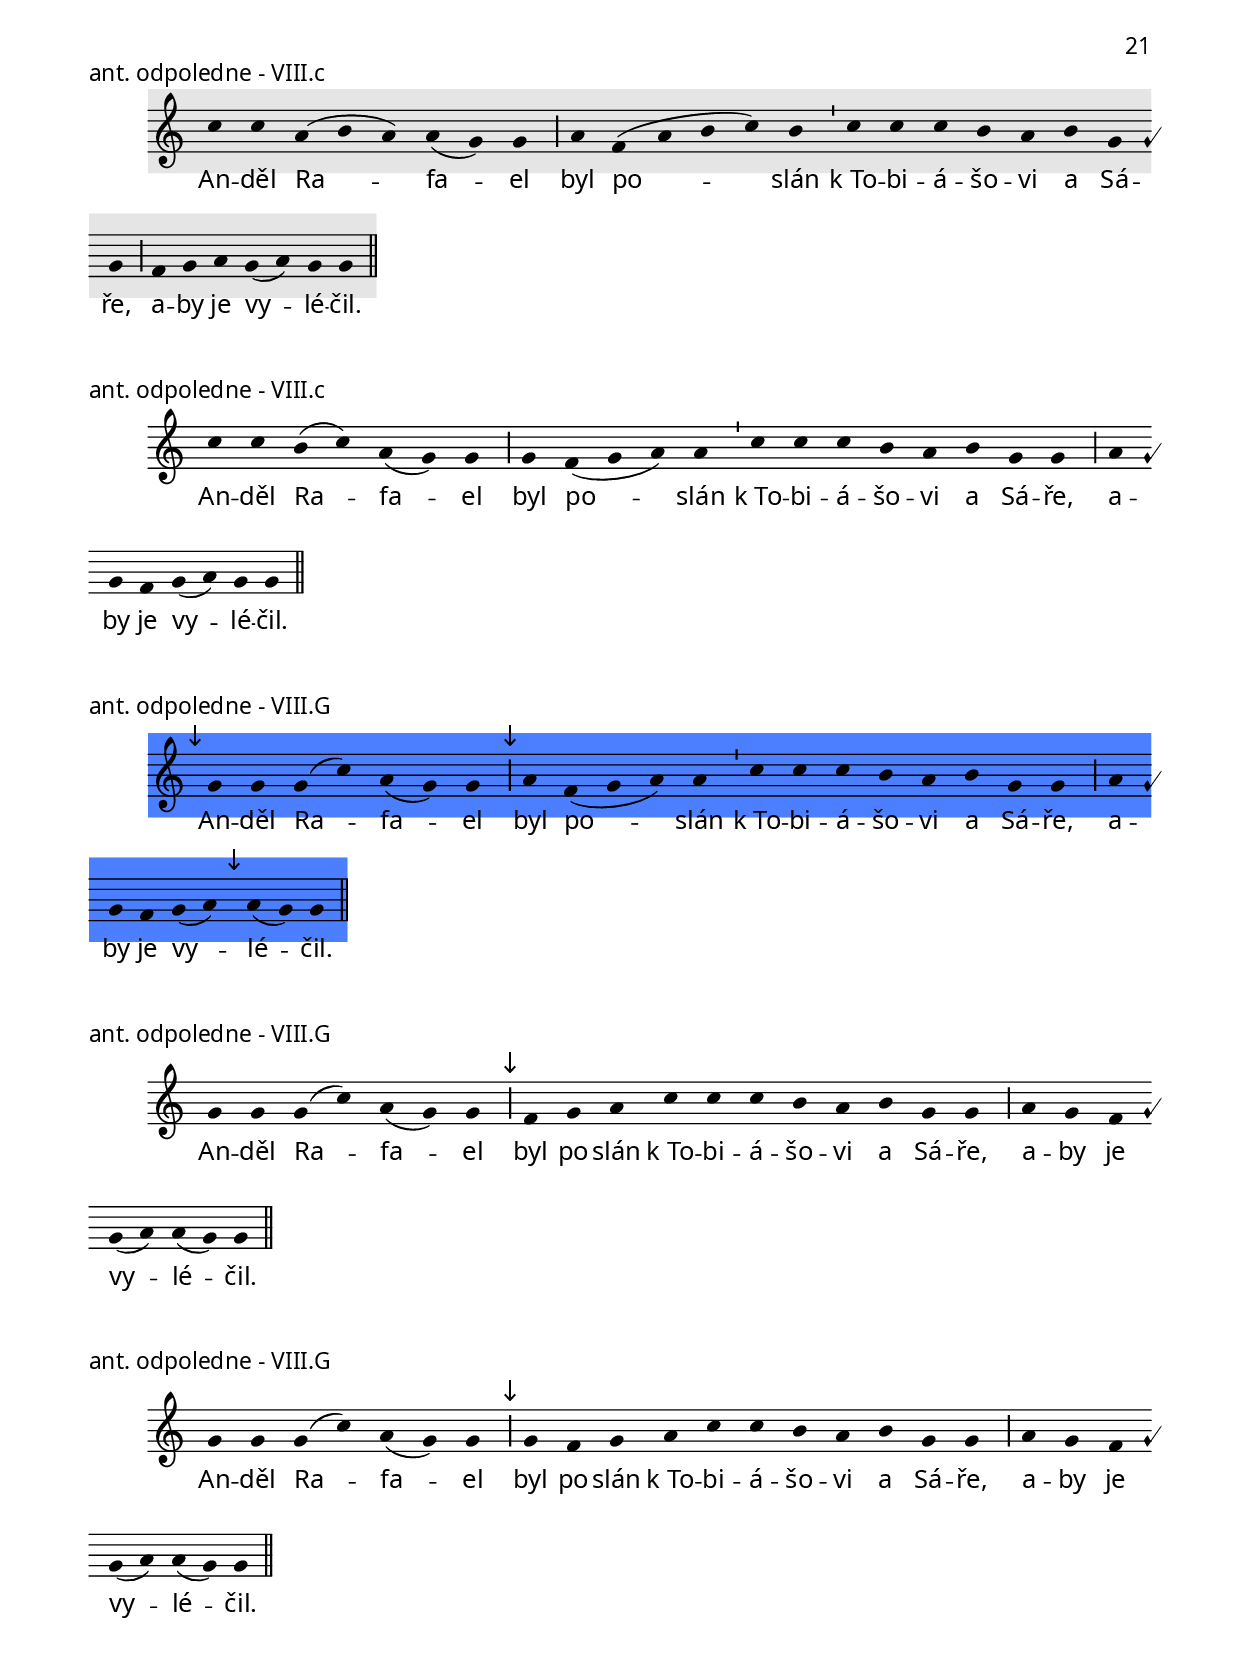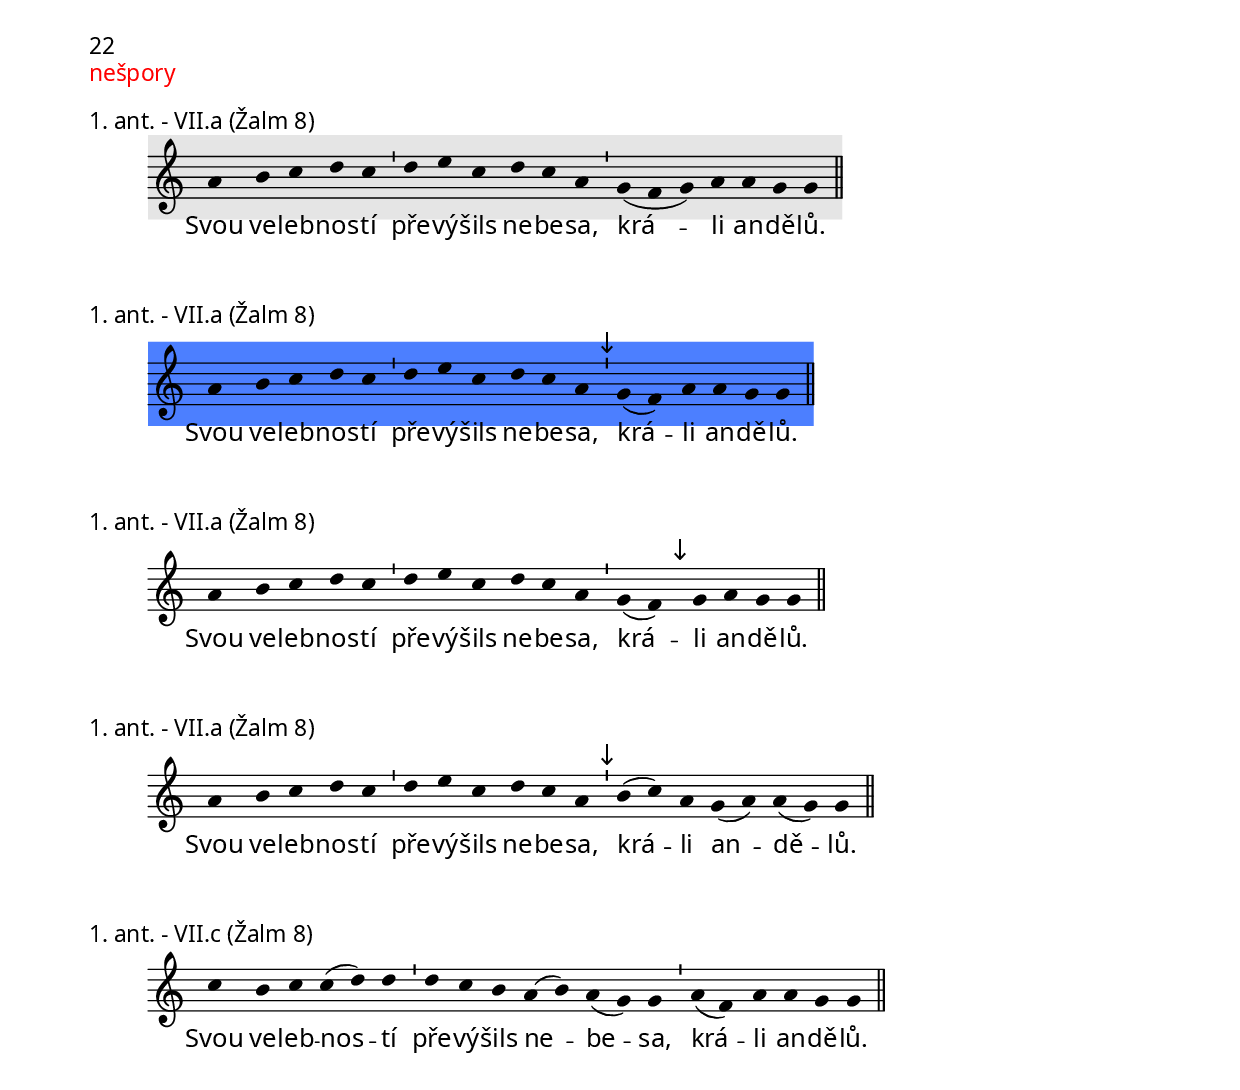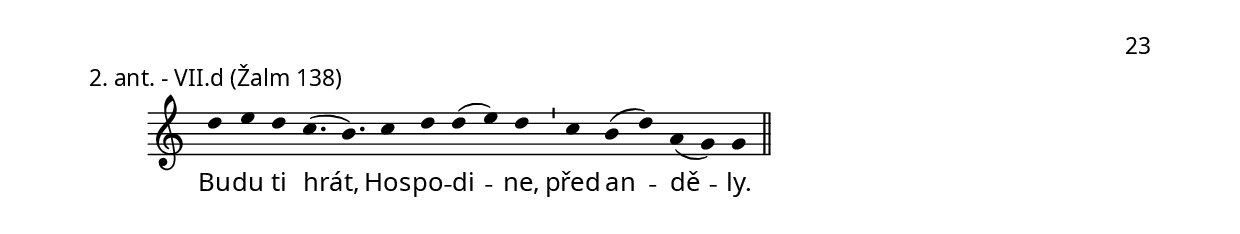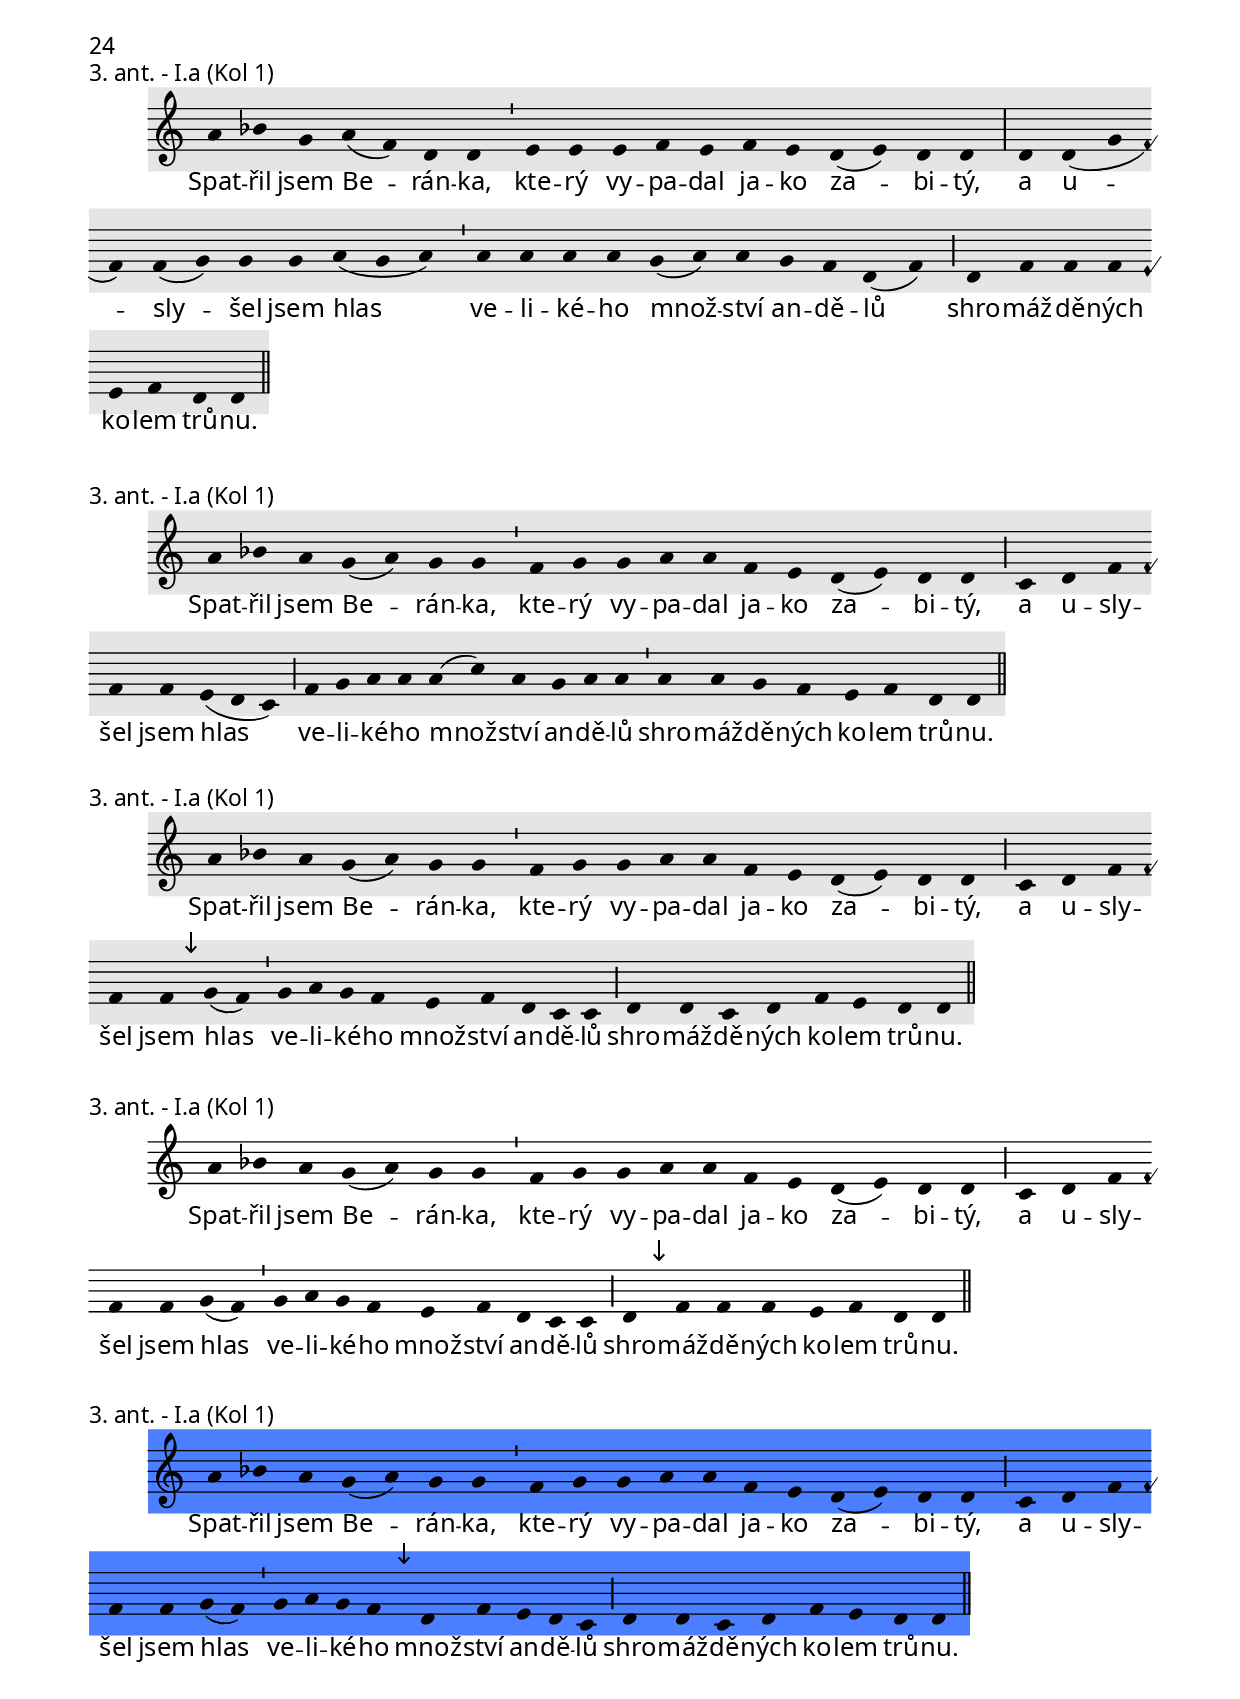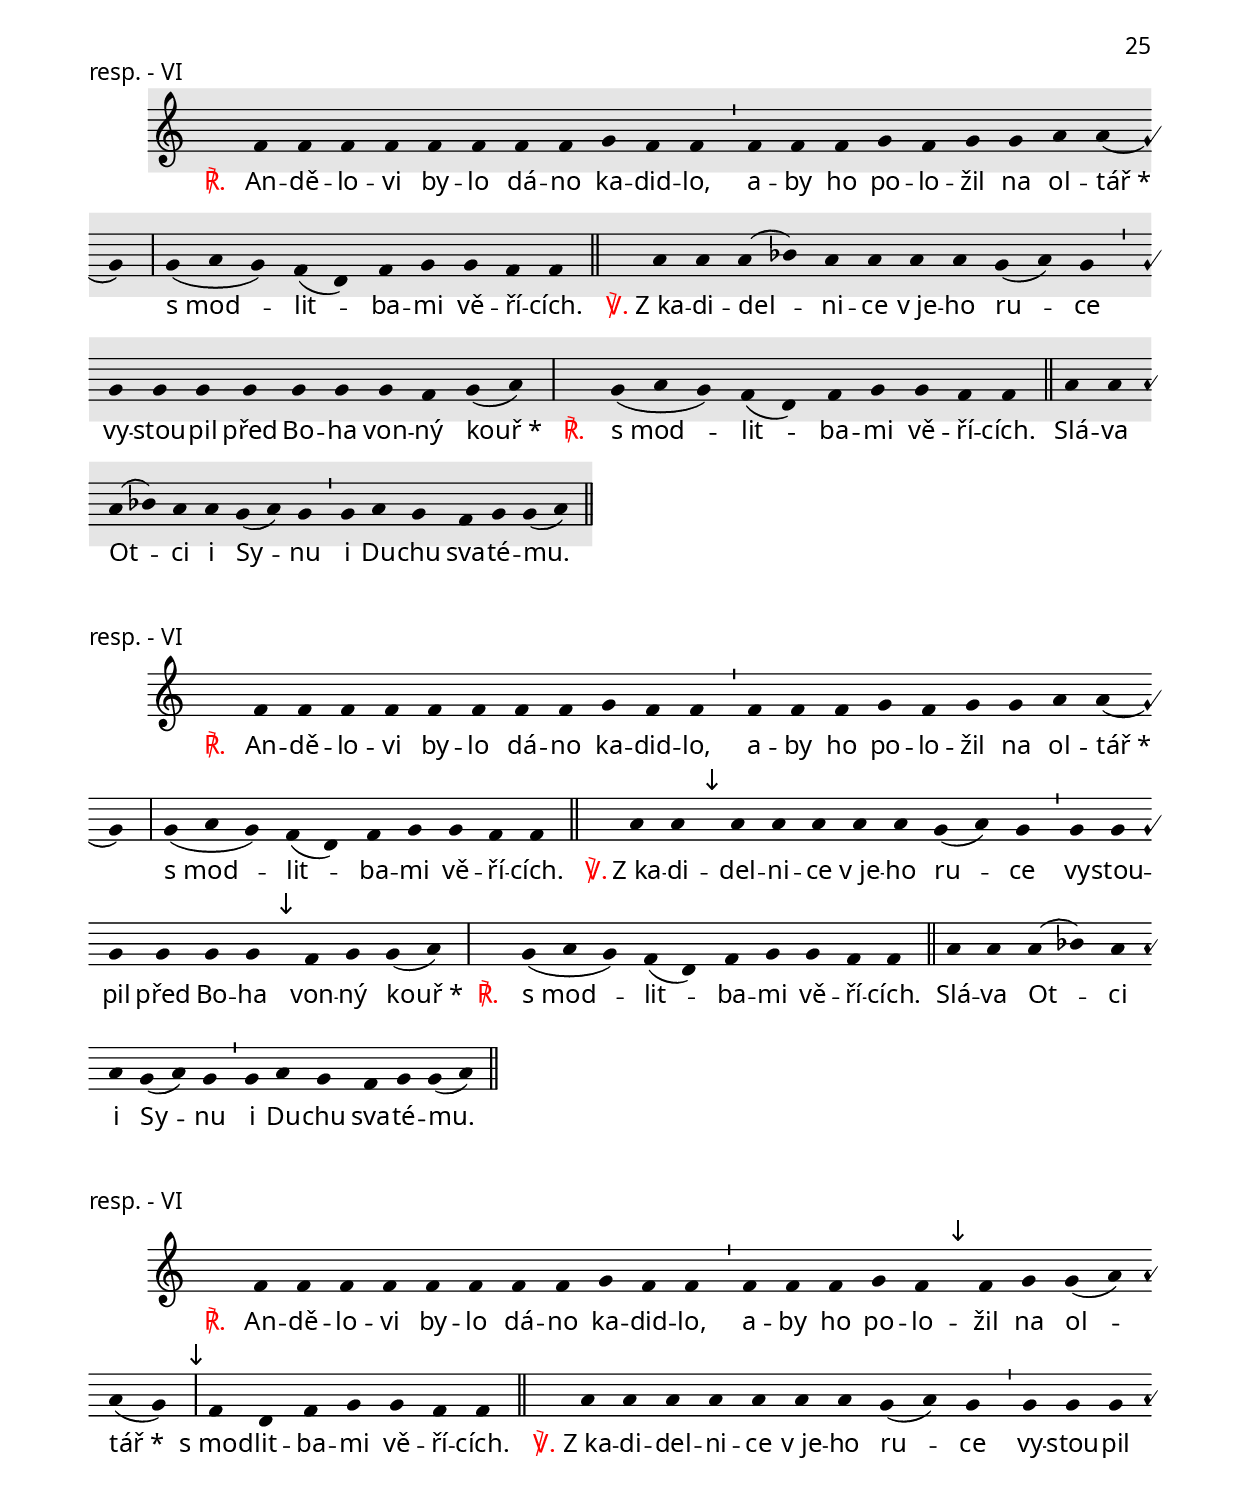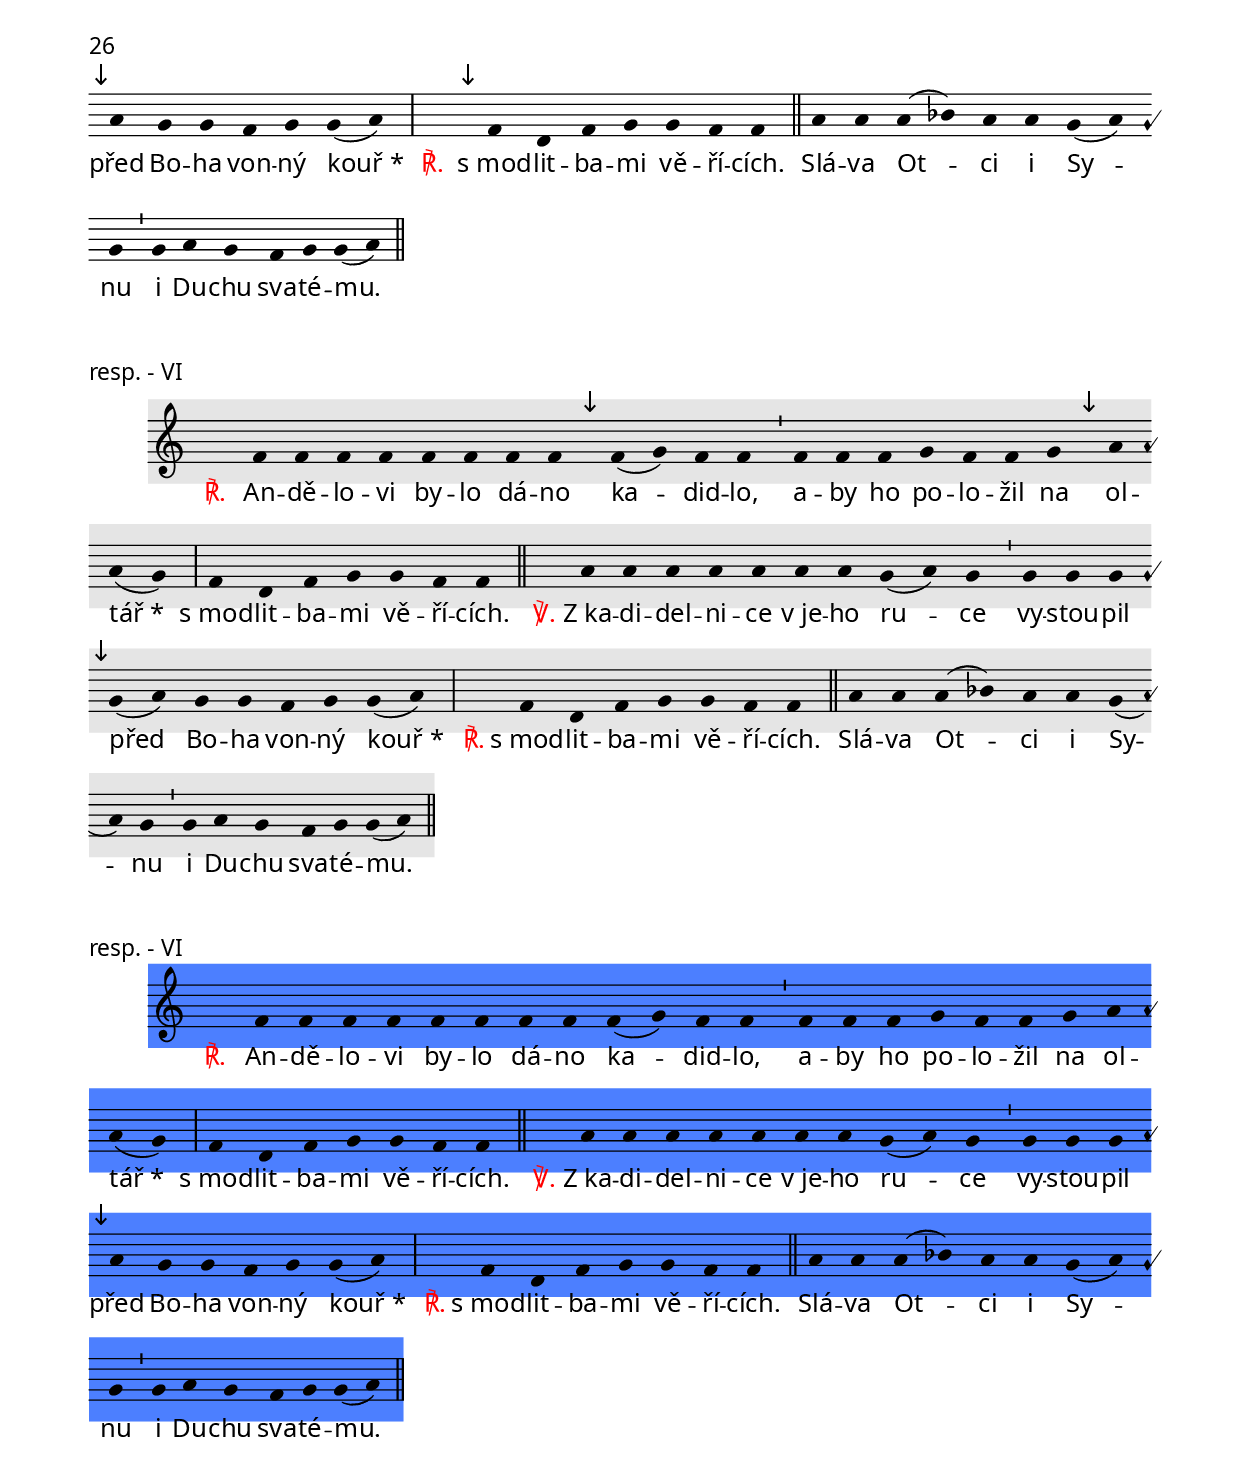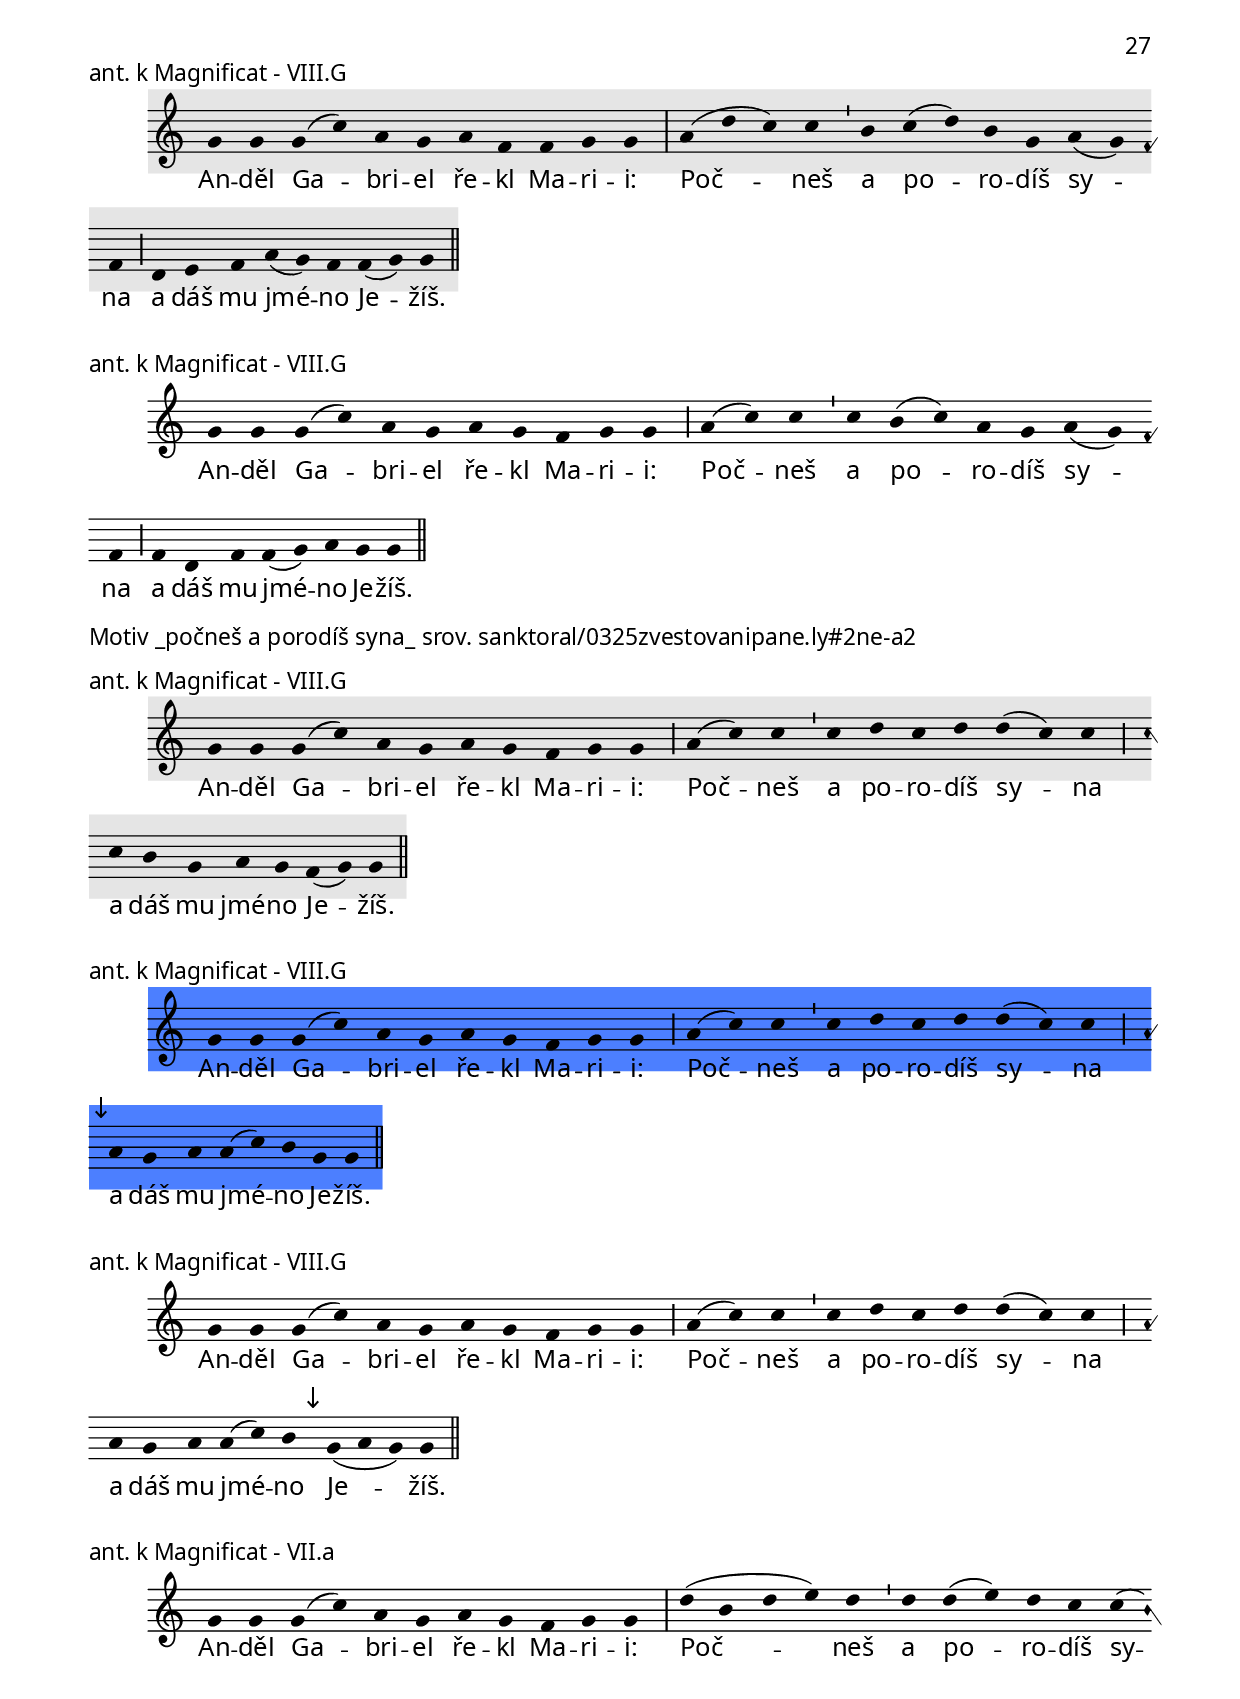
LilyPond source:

\version "2.15.40"

\include "../spolecne.ly"
\include "../dilyresponsorii.ly"

\header {
  title = \markup\titleSvatek
            "sv. Michaela, Gabriela a Rafaela, archandělů"
            svátek
            29.9.
  composer = "Jakub Pavlík"
}

\markup {\nadpisHodinka {"invitatorium"}}

\score {
  \relative c' {
    \zvyraznovacSedy
    \choralniRezim
    d4( f e g) f \barMin g( a) f g d d \barMin g f e d( c d) c \barMaior
    bes c d( e) d f e d c d d \barFinalis
  }
  \addlyrics {
    Pojď -- me, klaň -- me se Kris -- tu, na -- še -- mu Pá -- nu;
    je -- mu slou -- ží zá -- stu -- py an -- dě -- lů.
  }
  \header {
    quid = "ant."
    modus = "II"
    differentia = "D"
    psalmus = ""
    id = "invit"
    piece = \markup {\sestavTitulekBezZalmu}
  }
}

\score {
  \relative c' {
    \choralniRezim
    d4( f e g) f \barMin g( a) f g d d \barMin g f e d( c d) c \barMaior
    bes c \mark\sipka c( d) d \barMin d( f) e d c d d \barFinalis
  }
  \addlyrics {
    Pojď -- me, klaň -- me se Kris -- tu, na -- še -- mu Pá -- nu;
    je -- mu slou -- ží zá -- stu -- py an -- dě -- lů.
  }
  \header {
    quid = "ant."
    modus = "II"
    differentia = "D"
    psalmus = ""
    id = "invit"
    piece = \markup {\sestavTitulekBezZalmu}
  }
}

\score {
  \relative c' {
    \zvyraznovacModry
    \choralniRezim
    \mark\sipka d4( f) f \barMin d( f) f f f( g) g \barMin
    g f e d( c d) c \barMaior
    bes c c( d) d \barMin d( f) e d c d d \barFinalis
  }
  \addlyrics {
    Pojď -- me, klaň -- me se Kris -- tu,
    na -- še -- mu Pá -- nu;
    je -- mu slou -- ží zá -- stu -- py an -- dě -- lů.
  }
  \header {
    quid = "ant."
    modus = "II"
    differentia = "D"
    psalmus = ""
    fial = "pust_svatytyden.ly#invit?zacatek=12"
    id = "invit"
    piece = \markup {\sestavTitulekBezZalmu}
  }
}

\score {
  \relative c' {
    \choralniRezim
    d4( f) f \barMin d( f) f f f( g) g \barMin
    \mark\sipka f( g) f e d4. d \barMaior
    f4 f e( d) c \barMin d( f) e d c d d \barFinalis
  }
  \addlyrics {
    Pojď -- me, klaň -- me se Kris -- tu,
    na -- še -- mu Pá -- nu;
    je -- mu slou -- ží zá -- stu -- py an -- dě -- lů.
  }
  \header {
    quid = "ant."
    modus = "II"
    differentia = "D"
    psalmus = ""
    fial = "pust_svatytyden.ly#invit?zacatek=18"
    id = "invit"
    piece = \markup {\sestavTitulekBezZalmu}
  }
}

\pageBreak

\markup {\nadpisHodinka {"modlitba se čtením"}}

\score {
  \relative c'' {
    \zvyraznovacSedy
    \choralniRezim
    a4 g a f bes a \barMin
    a g a f e d d \barMaior
    f f d c f( g) g g
    g a f e c( d) d \barFinalis
  }
  \addlyrics {
    Mo -- ře se o -- třás -- lo
    a za -- chvě -- la se ze -- mě,
    když ar -- chan -- děl Mi -- cha -- el
    se -- stu -- po -- val z_ne -- be.
  }
  \header {
    quid = "1. ant."
    modus = "I"
    differentia = "a"
    psalmus = "Žalm 97"
    id = "mc-a1"
    piece = \markup {\sestavTitulek}
  }
}

\score {
  \relative c'' {
    \choralniRezim
    a4 g a f bes a \mark\sipka
    a g a f e d d \barMaior
    f f d c f( g) g g
    \mark\sipka a a f e c( d) d \barFinalis
  }
  \addlyrics {
    Mo -- ře se o -- třás -- lo
    a za -- chvě -- la se ze -- mě,
    když ar -- chan -- děl Mi -- cha -- el
    se -- stu -- po -- val z_ne -- be.
  }
  \header {
    quid = "1. ant."
    modus = "I"
    differentia = "a"
    psalmus = "Žalm 97"
    id = "mc-a1"
    piece = \markup {\sestavTitulek}
  }
}

\score {
  \relative c'' {
    \zvyraznovacModry
    \choralniRezim
    a4 g \mark\sipka f g a a
    a g a f e d d \barMaior
    f f d c f( g) g g
    a a f e c( d) d \barFinalis
  }
  \addlyrics {
    Mo -- ře se o -- třás -- lo
    a za -- chvě -- la se ze -- mě,
    když ar -- chan -- děl Mi -- cha -- el
    se -- stu -- po -- val z_ne -- be.
  }
  \header {
    quid = "1. ant."
    modus = "I"
    differentia = "a"
    psalmus = "Žalm 97"
    id = "mc-a1"
    piece = \markup {\sestavTitulek}
  }
}

\score {
  \relative c' {
    \choralniRezim
    \mark\sipka f4 e d f g g
    g a a f e d d \barMaior
    f f d c f( g) \mark\sipka a a
    g a f e c( d) d \barFinalis
  }
  \addlyrics {
    Mo -- ře se o -- třás -- lo
    a za -- chvě -- la se ze -- mě,
    když ar -- chan -- děl Mi -- cha -- el
    se -- stu -- po -- val z_ne -- be.
  }
  \header {
    quid = "1. ant."
    modus = "I"
    differentia = "f"
    psalmus = "Žalm 97"
    id = "mc-a1"
    piece = \markup {\sestavTitulek}
  }
}

\score {
  \relative c'' {
    \choralniRezim
    d4 d d c( d) c c \barMin
    c d d c b a( g) g \barMaior
    a a g f g( a) a a
    g f g a g g \barFinalis
  }
  \addlyrics {
    Mo -- ře se o -- třás -- lo
    a za -- chvě -- la se ze -- mě,
    když ar -- chan -- děl Mi -- cha -- el
    se -- stu -- po -- val z_ne -- be.
  }
  \header {
    quid = "1. ant."
    modus = "VII"
    differentia = "d"
    psalmus = "Žalm 97"
    id = "mc-a1"
    piece = \markup {\sestavTitulek}
  }
}

\score {
  \relative c'' {
    \choralniRezim
    d4 d d c( d) c c \barMin
    c d d c b a( g) g \barMaior
    a a g f g( a) a a
    \mark\sipka c c b a g g \barFinalis
  }
  \addlyrics {
    Mo -- ře se o -- třás -- lo
    a za -- chvě -- la se ze -- mě,
    když ar -- chan -- děl Mi -- cha -- el
    se -- stu -- po -- val z_ne -- be.
  }
  \header {
    quid = "1. ant."
    modus = "VII"
    differentia = "d"
    psalmus = "Žalm 97"
    id = "mc-a1"
    piece = \markup {\sestavTitulek}
  }
}

\score {
  \relative c'' {
    \zvyraznovacZelenyII
    \choralniRezim
    c4 b a c d d
    d c d e c c( d) d \barMaior
    d d c b a( b) g g f g a f f( g) g \barFinalis
  }
  \addlyrics {
    Mo -- ře se o -- třás -- lo
    a za -- chvě -- la se ze -- mě,
    když ar -- chan -- děl Mi -- cha -- el
    se -- stu -- po -- val z_ne -- be.
  }
  \header {
    quid = "1. ant."
    modus = "VII"
    differentia = "c"
    psalmus = "Žalm 97"
    id = "mc-a1"
    piece = \markup {\sestavTitulek}
  }
}

\score {
  \relative c'' {
    \choralniRezim
    \mark\sipka d4 c a c d d
    d c d e c c( d) d \barMaior
    d d c b a( b) g g f g a f f( g) g \barFinalis
  }
  \addlyrics {
    Mo -- ře se o -- třás -- lo
    a za -- chvě -- la se ze -- mě,
    když ar -- chan -- děl Mi -- cha -- el
    se -- stu -- po -- val z_ne -- be.
  }
  \header {
    quid = "1. ant."
    modus = "VII"
    differentia = "d"
    psalmus = "Žalm 97"
    id = "mc-a1"
    piece = \markup {\sestavTitulek}
  }
}

\score {
  \relative c'' {
    \choralniRezim
    c4 b a g a g
    g f g a a c b \barMaior
    a b c a g( a) g g f g a f f( g) g \barFinalis
  }
  \addlyrics {
    Mo -- ře se o -- třás -- lo
    a za -- chvě -- la se ze -- mě,
    když ar -- chan -- děl Mi -- cha -- el
    se -- stu -- po -- val z_ne -- be.
  }
  \header {
    quid = "1. ant."
    modus = "VIII"
    differentia = "c"
    psalmus = "Žalm 97"
    id = "mc-a1"
    piece = \markup {\sestavTitulek}
  }
}

\pageBreak

\markup\justify{
  Liturgia horarum:
  \italic{Gábriel ángelus appáruit Zacharíæ, dicens:
    Uxor tua Elísabeth páriet tibi fílium, et vocábis nomen eius Ioánnem.}
  Srov. AR1912, [174]
  (delší text; i to je antifona CantusIndexu neznámá a zřejmě vytvořená pro pozdní
  svátek sv. archanděla Gabriela).
}

\score {
  \relative c'' {
    \choralniRezim
    c4 c a g g g g( a g) g \barMin
    f g a a a g a g( f) f \barMaior
    d f g g a g g \barMin
    g g f g d d \barMin
    d f g g( a) f g \barFinalis
  }
  \addlyrics {
    An -- děl Gab -- ri -- el se zje -- vil
    Za -- cha -- ri -- á -- šo -- vi a ře -- kl:
    Tvo -- je že -- na Alž -- bě -- ta
    ti po -- ro -- dí sy -- na
    a dáš mu jmé -- no Jan.
  }
  \header {
    quid = "2. ant."
    modus = "VIII"
    differentia = "c"
    psalmus = "Žalm 103-I"
    id = "mc-a2"
    piece = \markup {\sestavTitulek}
  }
}

\score {
  \relative c'' {
    \zvyraznovacSedy
    \choralniRezim
    c4 c a g g g g( a g) g \barMin
    f g a a a g a a( c) c \barMaior
    c c c( d) c c( d) c c \barMin
    c c b a g( a) a( g) \barMin
    d f g g( a g) f g \barFinalis
  }
  \addlyrics {
    An -- děl Gab -- ri -- el se zje -- vil
    Za -- cha -- ri -- á -- šo -- vi a ře -- kl:
    Tvo -- je že -- na Alž -- bě -- ta
    ti po -- ro -- dí sy -- na
    a dáš mu jmé -- no Jan.
  }
  \header {
    quid = "2. ant."
    modus = "VIII"
    differentia = "c"
    psalmus = "Žalm 103-I"
    id = "mc-a2"
    piece = \markup {\sestavTitulek}
  }
}

\score {
  \relative c'' {
    \zvyraznovacSedy
    \choralniRezim
    c4 a c b g( a) g g \barMin
    g f a c b c d d \barMaior
    d e d c a a \barMin
    c b a g( a) a( g) \barMaior
    g g f d f e f g( a) a g g \barFinalis
  }
  \addlyrics {
    Já jsem an -- děl Ra -- fa -- el
    a sto -- jím před Hos -- po -- di -- nem;
    vy ve -- leb -- te Bo -- ha
    a vy -- pra -- vuj -- te
    o všech je -- ho po -- di -- vu -- hod -- ných skut -- cích.
  }
  \header {
    quid = "3. ant."
    modus = "VIII"
    differentia = "c"
    psalmus = "Žalm 103-II"
    id = "mc-a3"
    piece = \markup {\sestavTitulek}
  }
}

\markup\nadpisSkupiny 2

\score {
  \relative c'' {
    \choralniRezim
    g4 g f e d d f( g) g \barMin
  }
  \addlyrics {
    An -- děl Gab -- ri -- el se zje -- vil
    Za -- cha -- ri -- á -- šo -- vi a ře -- kl:
    Tvo -- je že -- na Alž -- bě -- ta
    ti po -- ro -- dí sy -- na
    a dáš mu jmé -- no Jan.
  }
  \header {
    quid = "2. ant."
    modus = "VIII"
    differentia = "G"
    psalmus = "Žalm 103-I"
    id = "mc-a2"
    piece = \markup {\sestavTitulek}
  }
}

\score {
  \relative c'' {
    \zvyraznovacSedy
    \choralniRezim
    g4 d f g g f g( a g) g \barMin
    a b c a g g f g( a) a \barMaior
    c a c b g( a) g g \barMin
    f g a a c b \barMaior
    b c a a( b) a g \barFinalis
  }
  \addlyrics {
    An -- děl Gab -- ri -- el se zje -- vil
    Za -- cha -- ri -- á -- šo -- vi a ře -- kl:
    Tvo -- je že -- na Alž -- bě -- ta
    ti po -- ro -- dí sy -- na
    a dáš mu jmé -- no Jan.
  }
  \header {
    quid = "2. ant."
    modus = "VIII"
    differentia = "G"
    psalmus = "Žalm 103-I"
    id = "mc-a2"
    piece = \markup {\sestavTitulek}
  }
}

\score {
  \relative c'' {
    \zvyraznovacModry
    \choralniRezim
    g4 d f g g f g( a g) g \barMin
    a b c a g g f g( a) a \barMaior
    c \mark\sipka c b a g( a) g g
    f g a a c b \barMaior
    \mark\sipka a g a a( b) a g \barFinalis
  }
  \addlyrics {
    An -- děl Gab -- ri -- el se zje -- vil
    Za -- cha -- ri -- á -- šo -- vi a ře -- kl:
    Tvo -- je že -- na Alž -- bě -- ta
    ti po -- ro -- dí sy -- na
    a dáš mu jmé -- no Jan.
  }
  \header {
    quid = "2. ant."
    modus = "VIII"
    differentia = "G"
    psalmus = "Žalm 103-I"
    id = "mc-a2"
    piece = \markup {\sestavTitulek}
  }
}

\score {
  \relative c'' {
    \choralniRezim
    g4 d f g a( g) f( g) g \barMin
    a c b a g a g g \barMaior
    c c d c b( c) a \barMin
    a g f g( a) a \barMaior
    c c b a c b g a g f( g) g \barFinalis
  }
  \addlyrics {
    Já jsem an -- děl Ra -- fa -- el
    a sto -- jím před Hos -- po -- di -- nem;
    vy ve -- leb -- te Bo -- ha
    a vy -- pra -- vuj -- te
    o všech je -- ho po -- di -- vu -- hod -- ných skut -- cích.
  }
  \header {
    quid = "3. ant."
    modus = "VIII"
    differentia = "G"
    psalmus = "Žalm 103-II"
    id = "mc-a3"
    piece = \markup {\sestavTitulek}
  }
}

\score {
  \relative c'' {
    \zvyraznovacSedy
    \choralniRezim
    g4 d f g a( g) f( g) g \barMin
    a c b a g a g g \barMaior
    c c d c b( c) a \barMaior
    a g f g( a) a \barMin
    c c b a c b \mark\sipka a g a g g \barFinalis
  }
  \addlyrics {
    Já jsem an -- děl Ra -- fa -- el
    a sto -- jím před Hos -- po -- di -- nem;
    vy ve -- leb -- te Bo -- ha
    a vy -- pra -- vuj -- te
    o všech je -- ho po -- di -- vu -- hod -- ných skut -- cích.
  }
  \header {
    quid = "3. ant."
    modus = "VIII"
    differentia = "G"
    psalmus = "Žalm 103-II"
    id = "mc-a3"
    piece = \markup {\sestavTitulek}
  }
}

\score {
  \relative c'' {
    \choralniRezim
    g4 d f g a( g) f( g) g \barMin
    a c b a g a g g \barMaior
    c c d c b( c) a \barMaior
    a g f g( a) a \barMin
    c c b \mark\sipka g b c a g a g g \barFinalis
  }
  \addlyrics {
    Já jsem an -- děl Ra -- fa -- el
    a sto -- jím před Hos -- po -- di -- nem;
    vy ve -- leb -- te Bo -- ha
    a vy -- pra -- vuj -- te
    o všech je -- ho po -- di -- vu -- hod -- ných skut -- cích.
  }
  \header {
    quid = "3. ant."
    modus = "VIII"
    differentia = "G"
    psalmus = "Žalm 103-II"
    id = "mc-a3"
    piece = \markup {\sestavTitulek}
  }
}

\score {
  \relative c'' {
    \zvyraznovacModry
    \choralniRezim
    g4 d f g a( g) f( g) g \barMin
    a c \mark\sipka c b a g( a) g g \barMaior
    c c d c b( c) a \barMaior
    a g f g( a) a \barMin
    c c b \mark\sipka a b c a g a g g \barFinalis
  }
  \addlyrics {
    Já jsem an -- děl Ra -- fa -- el
    a sto -- jím před Hos -- po -- di -- nem;
    vy ve -- leb -- te Bo -- ha
    a vy -- pra -- vuj -- te
    o všech je -- ho po -- di -- vu -- hod -- ných skut -- cích.
  }
  \header {
    quid = "3. ant."
    modus = "VIII"
    differentia = "G"
    psalmus = "Žalm 103-II"
    id = "mc-a3"
    piece = \markup {\sestavTitulek}
  }
}

\score {
  \relative c'' {
    \choralniRezim
    g4 d f g a( g) f( g) g \barMin
    a c b a g a g g \barMaior
    c \mark\sipka d e d c( d) c \barMin
    c b a g( a) g \barMaior
    a a g f g a g f a g g \barFinalis
  }
  \addlyrics {
    Já jsem an -- děl Ra -- fa -- el
    a sto -- jím před Hos -- po -- di -- nem;
    vy ve -- leb -- te Bo -- ha
    a vy -- pra -- vuj -- te
    o všech je -- ho po -- di -- vu -- hod -- ných skut -- cích.
  }
  \header {
    quid = "3. ant."
    modus = "VIII"
    differentia = "G"
    psalmus = "Žalm 103-II"
    id = "mc-a3"
    piece = \markup {\sestavTitulek}
  }
}

\score {
  \relative c'' {
    \choralniRezim
    g4 d f g a( g) f( g) g \barMin
    a c b a g a g g \barMaior
    c d e d c( d) c \barMin
    c b a g( a) g \barMaior
    a a g f g a \mark\sipka a g f g g \barFinalis
  }
  \addlyrics {
    Já jsem an -- děl Ra -- fa -- el
    a sto -- jím před Hos -- po -- di -- nem;
    vy ve -- leb -- te Bo -- ha
    a vy -- pra -- vuj -- te
    o všech je -- ho po -- di -- vu -- hod -- ných skut -- cích.
  }
  \header {
    quid = "3. ant."
    modus = "VIII"
    differentia = "G"
    psalmus = "Žalm 103-II"
    id = "mc-a3"
    piece = \markup {\sestavTitulek}
  }
}

\score {
  \relative c'' {
    \choralniRezim
    g4 d f g a( g) f( g) g \barMin
    a c c b \mark\sipka c a g g \barMaior
    c c d c b( c) a \barMaior
    \mark\sipka g f g g( a) a \barMin
    c c b a b c a g a g g \barFinalis
  }
  \addlyrics {
    Já jsem an -- děl Ra -- fa -- el
    a sto -- jím před Hos -- po -- di -- nem;
    vy ve -- leb -- te Bo -- ha
    a vy -- pra -- vuj -- te
    o všech je -- ho po -- di -- vu -- hod -- ných skut -- cích.
  }
  \header {
    quid = "3. ant."
    modus = "VIII"
    differentia = "G"
    psalmus = "Žalm 103-II"
    id = "mc-a3"
    piece = \markup {\sestavTitulek}
  }
}

\pageBreak

\score {
  \relative c'' {
    \choralniRezim
    g4 f g( a) a g \barMaior
    a( c) c d( e c) a a4.( g) \barMaior
    c4 d( c a) a \barMin b( c) a g a( g) g \barMaior
    a a a a f e d f( g) g \barMax
    a( c) d c a a \barMin
    c c c c b a g( a f) f( g) g \barFinalis
  }
  \addlyrics {
    Při -- stou -- pi -- li jste k_ho -- ře Si -- ó -- nu
    a k_měs -- tu ži -- vé -- ho Bo -- ha,
    k_ne -- bes -- ké -- mu Je -- ru -- za -- lé -- mu,
    ke shro -- máž -- dě -- ní
    ob -- rov -- ské -- ho množ -- ství an -- dě -- lů.
  }
  \header {
    quid = "ant. ke kantikům vigilie"
    modus = "VIII"
    differentia = "G"
    psalmus = ""
    fial = "antifony/velikonoce_tyden2_3utery.ly#rch-a1?delsi_text"
    id = "mc-avig"
    piece = \markup {\sestavTitulekBezZalmu}
  }
}

\score {
  \relative c'' {
    \zvyraznovacSedy
    \choralniRezim
    g4 f g( a) a g \barMaior
    a( c) \mark\sipka d d( e c) a a4.( g) \barMaior
    c4 d( c a) a \barMin \mark\sipka c b a g( a) g \barMaior
    a a a a f e d f( g) g \barMax
    a( c) d c a a \barMin
    c c c c b a \mark\sipka g a a( g) \barFinalis
  }
  \addlyrics {
    Při -- stou -- pi -- li jste k_ho -- ře Si -- ó -- nu
    a k_měs -- tu ži -- vé -- ho Bo -- ha,
    k_ne -- bes -- ké -- mu Je -- ru -- za -- lé -- mu,
    ke shro -- máž -- dě -- ní
    ob -- rov -- ské -- ho množ -- ství an -- dě -- lů.
  }
  \header {
    quid = "ant. ke kantikům vigilie"
    modus = "VIII"
    differentia = "G"
    psalmus = ""
    fial = "antifony/velikonoce_tyden2_3utery.ly#rch-a1?delsi_text"
    id = "mc-avig"
    piece = \markup {\sestavTitulekBezZalmu}
  }
}

\markup\justify{
  (Zrušen odkaz na zdrojovou antifonu, protože se mezitím změnila
  a nezdá se užitečné snažit se její proměnu následovat.)
}
\score {
  \relative c'' {
    \zvyraznovacSedy
    \choralniRezim
    g4 f g( a) a g \barMin
    a( c) d d( e c) a a( g) \barMaior
    c4 d( c a) a \barMin c b a g( a) g \barMin
    a a \mark\sipka g f g a a g g \barMaior
    \mark\sipka a c d d( e) d \barMin
    c b a g a g f g g \barFinalis
  }
  \addlyrics {
    Při -- stou -- pi -- li jste k_ho -- ře Si -- ó -- nu
    a k_měs -- tu ži -- vé -- ho Bo -- ha,
    k_ne -- bes -- ké -- mu Je -- ru -- za -- lé -- mu,
    ke shro -- máž -- dě -- ní
    ob -- rov -- ské -- ho množ -- ství an -- dě -- lů.
  }
  \header {
    quid = "ant. ke kantikům vigilie"
    modus = "VII"
    differentia = "a"
    psalmus = ""
    id = "mc-avig"
    piece = \markup {\sestavTitulekBezZalmu}
  }
}

\score {
  \relative c'' {
    \zvyraznovacModry
    \choralniRezim
    g4 f g( a) a g \barMin
    a( c) \mark\sipka c d( e c) a a( g) \barMaior
    c4 d( c a) a \barMin c b a g( a) g \barMin
    a a g f g a a g g \barMaior
    \mark\sipka a g a a( c) c \barMin
    b c a g a g f g g \barFinalis
  }
  \addlyrics {
    Při -- stou -- pi -- li jste k_ho -- ře Si -- ó -- nu
    a k_měs -- tu ži -- vé -- ho Bo -- ha,
    k_ne -- bes -- ké -- mu Je -- ru -- za -- lé -- mu,
    ke shro -- máž -- dě -- ní
    ob -- rov -- ské -- ho množ -- ství an -- dě -- lů.
  }
  \header {
    quid = "ant. ke kantikům vigilie"
    modus = "VIII"
    differentia = "G"
    psalmus = ""
    id = "mc-avig"
    piece = \markup {\sestavTitulekBezZalmu}
  }
}

\markup\nadpisSkupiny 2

\score {
  \relative c'' {
    \choralniRezim
    g4 a c d d \barMin e c d( e) d d \barMaior
    d e d c b g a( g) g \barMin
    f g a a a c b g g \barMaior
    d' e d c( d) d( c) \barMin
    b c a g a g f g g \barFinalis
  }
  \addlyrics {
    Při -- stou -- pi -- li jste k_ho -- ře Si -- ó -- nu
    a k_měs -- tu ži -- vé -- ho Bo -- ha,
    k_ne -- bes -- ké -- mu Je -- ru -- za -- lé -- mu,
    ke shro -- máž -- dě -- ní
    ob -- rov -- ské -- ho množ -- ství an -- dě -- lů.
  }
  \header {
    quid = "ant. ke kantikům vigilie"
    modus = "VII"
    differentia = "a"
    psalmus = ""
    id = "mc-avig"
    piece = \markup {\sestavTitulekBezZalmu}
  }
}

\score {
  \relative c'' {
    \zvyraznovacZelenyII
    \choralniRezim
    g4 a c d d \barMin e c d( e) d d \barMaior
    d e d c \mark\sipka d c a a \barMin
    c c b a g a a g g \barMaior
    f g a a( c) c \barMin
    b c a g a g f g g \barFinalis
  }
  \addlyrics {
    Při -- stou -- pi -- li jste k_ho -- ře Si -- ó -- nu
    a k_měs -- tu ži -- vé -- ho Bo -- ha,
    k_ne -- bes -- ké -- mu Je -- ru -- za -- lé -- mu,
    ke shro -- máž -- dě -- ní
    ob -- rov -- ské -- ho množ -- ství an -- dě -- lů.
  }
  \header {
    quid = "ant. ke kantikům vigilie"
    modus = "VII"
    differentia = "a"
    psalmus = ""
    id = "mc-avig"
    piece = \markup {\sestavTitulekBezZalmu}
  }
}

\score {
  \relative c'' {
    \choralniRezim
    g4 a c d d \barMin e c d( e) d d \barMaior
    d e d c d c a a \barMin
    c c b a g a a g g \barMaior
    \mark\sipka a g f g( a) a \barMin
    b c a g a g f g g \barFinalis
  }
  \addlyrics {
    Při -- stou -- pi -- li jste k_ho -- ře Si -- ó -- nu
    a k_měs -- tu ži -- vé -- ho Bo -- ha,
    k_ne -- bes -- ké -- mu Je -- ru -- za -- lé -- mu,
    ke shro -- máž -- dě -- ní
    ob -- rov -- ské -- ho množ -- ství an -- dě -- lů.
  }
  \header {
    quid = "ant. ke kantikům vigilie"
    modus = "VII"
    differentia = "a"
    psalmus = ""
    id = "mc-avig"
    piece = \markup {\sestavTitulekBezZalmu}
  }
}

\score {
  \relative c'' {
    \choralniRezim
    g4 a c d d \barMin e c d( e) d d \barMaior
    d e d c d c a a \barMin
    c c b a g a a g g \barMaior
    \mark\sipka a f g g( a) a \barMin
    c c b g a g f g g \barFinalis
  }
  \addlyrics {
    Při -- stou -- pi -- li jste k_ho -- ře Si -- ó -- nu
    a k_měs -- tu ži -- vé -- ho Bo -- ha,
    k_ne -- bes -- ké -- mu Je -- ru -- za -- lé -- mu,
    ke shro -- máž -- dě -- ní
    ob -- rov -- ské -- ho množ -- ství an -- dě -- lů.
  }
  \header {
    quid = "ant. ke kantikům vigilie"
    modus = "VII"
    differentia = "a"
    psalmus = ""
    id = "mc-avig"
    piece = \markup {\sestavTitulekBezZalmu}
  }
}

\score {
  \relative c'' {
    \choralniRezim
    g4 a c d d \barMin e c d( e) d d \barMaior
    d \mark\sipka c a c b a g( a) g \barMin
    f g a a a c b g g \barMaior
    a g a a( c) c \barMin
    d e d c b( c) a g a a( g) \barFinalis
  }
  \addlyrics {
    Při -- stou -- pi -- li jste k_ho -- ře Si -- ó -- nu
    a k_měs -- tu ži -- vé -- ho Bo -- ha,
    k_ne -- bes -- ké -- mu Je -- ru -- za -- lé -- mu,
    ke shro -- máž -- dě -- ní
    ob -- rov -- ské -- ho množ -- ství an -- dě -- lů.
  }
  \header {
    quid = "ant. ke kantikům vigilie"
    modus = "VII"
    differentia = "a"
    psalmus = ""
    id = "mc-avig"
    piece = \markup {\sestavTitulekBezZalmu}
  }
}

\score {
  \relative c'' {
    \choralniRezim
    g4 a c d d \barMin e c d( e) d d \barMaior
    d c a c b a g( a) g \barMin
    f g a a a c b g g \barMaior
    a g a a( c) c \barMin
    d e d c \mark\sipka b( c a) g a g g \barFinalis
  }
  \addlyrics {
    Při -- stou -- pi -- li jste k_ho -- ře Si -- ó -- nu
    a k_měs -- tu ži -- vé -- ho Bo -- ha,
    k_ne -- bes -- ké -- mu Je -- ru -- za -- lé -- mu,
    ke shro -- máž -- dě -- ní
    ob -- rov -- ské -- ho množ -- ství an -- dě -- lů.
  }
  \header {
    quid = "ant. ke kantikům vigilie"
    modus = "VII"
    differentia = "a"
    psalmus = ""
    id = "mc-avig"
    piece = \markup {\sestavTitulekBezZalmu}
  }
}

\pageBreak

\markup {\nadpisHodinka {"ranní chvály"}}

\score {
  \relative c' {
    \zvyraznovacSedy
    \choralniRezim
    \key f \major
    d( e) f e( g) f \barMin
    g g a g a bes( a) g g \barMaior
    a a a a( c) a g( a) g \barMin g g( a) bes a( g) f d( e) d d \barMax
    d4( a' g) a \barMin d,( a' bes a g c bes a g) a \barMaior g( f d e) e( d) \barFinalis
  }
  \addlyrics {
    Chval -- me Bo -- ha
    spo -- lu se vše -- mi an -- dě -- ly;
    a ja -- ko che -- ru -- bo -- vé a se -- ra -- fo -- vé vo -- lej -- me:
    Sva -- tý, sva -- tý, sva -- tý!
  }
  \header {
    quid = "1. ant."
    modus = "I"
    differentia = "D"
    psalmus = "Žalm 63"
    placet = "_cherubové a serafové_ zkusit elegantněji"
    id = "rch-a1"
    piece = \markup {\sestavTitulek}
  }
}

\score {
  \relative c' {
    \zvyraznovacModry
    \choralniRezim
    \mark\sipka c4 d d( f) f \barMin
    f f g f g g a a \barMaior
    a a a a( c) a g( a) \mark\sipka a \barMin g a a g f e( f) d d \barMax
    d4( a' g) a \barMin \mark\sipka c( b a b) a \barMin g( f d e) e( d) \barFinalis
  }
  \addlyrics {
    Chval -- me Bo -- ha
    spo -- lu se vše -- mi an -- dě -- ly;
    a ja -- ko che -- ru -- bo -- vé a se -- ra -- fo -- vé vo -- lej -- me:
    Sva -- tý, sva -- tý, sva -- tý!
  }
  \header {
    quid = "1. ant."
    modus = "I"
    differentia = "D"
    psalmus = "Žalm 63"
    id = "rch-a1"
    piece = \markup {\sestavTitulek}
  }
}

\score {
  \relative c' {
    \choralniRezim
    c4 d d( f) f \barMin
    f f g f g g a a \barMaior
    a a a a( c) a g( a) a \barMin g a a g f e( f) d d \barMax
    \mark\sipka d4( a') a \barMin c( b a b) a \barMin g( f d e) e( d) \barFinalis
  }
  \addlyrics {
    Chval -- me Bo -- ha
    spo -- lu se vše -- mi an -- dě -- ly;
    a ja -- ko che -- ru -- bo -- vé a se -- ra -- fo -- vé vo -- lej -- me:
    Sva -- tý, sva -- tý, sva -- tý!
  }
  \header {
    quid = "1. ant."
    modus = "I"
    differentia = "D"
    psalmus = "Žalm 63"
    id = "rch-a1"
    piece = \markup {\sestavTitulek}
  }
}

\pageBreak

\score {
  \relative c'' {
    \zvyraznovacSedy
    \choralniRezim
    d4 b c a( g) g \barMin a a f( a) b a g g \barFinalis
  }
  \addlyrics {
    An -- dě -- lé Bo -- ží,
    chval -- te Pá -- na na -- vě -- ky.
  }
  \header {
    quid = "2. ant."
    modus = "VII"
    differentia = "d"
    psalmus = "Dan 3-III"
    id = "rch-a2"
    piece = \markup {\sestavTitulek}
  }
}

\score {
  \relative c'' {
    \zvyraznovacZeleny
    \choralniRezim
    c4 b c d( e) d \barMin
    c a c b a g g \barFinalis
  }
  \addlyrics {
    An -- dě -- lé Bo -- ží,
    chval -- te Pá -- na na -- vě -- ky.
  }
  \header {
    quid = "2. ant."
    modus = "VII"
    differentia = "c"
    psalmus = "Dan 3-III"
    id = "rch-a2"
    piece = \markup {\sestavTitulek}
  }
}

\score {
  \relative c' {
    \zvyraznovacModry
    \choralniRezim
    d4 c d f( g) g \barMin
    a( bes) a g f g( a) a( g) g \barFinalis
  }
  \addlyrics {
    An -- dě -- lé Bo -- ží,
    chval -- te Pá -- na na -- vě -- ky.
  }
  \header {
    fons_externus = "volně podle AR1912, 724"
    quid = "2. ant."
    modus = "per"
    differentia = ""
    psalmus = "Dan 3-III"
    fial = "commune/commune_panna.ly#rch-aben3?-aleluja&konec=11"
    id = "rch-a2"
    piece = \markup {\sestavTitulek}
  }
}

\pageBreak

\markup\justify{
  (Odpovídající latinská antifona je tradiční, CANTUS 005123,
  ale do potridentských liturgických knih nepronikla.
  Čili další zjevný příklad toho, že někdo v Consiliu
  vyhledával vhodné antifony v CAO.)
}

\score {
  \relative c'' {
    \zvyraznovacSedy
    \choralniRezim
    a4 g g( a) a \barMin
    g( e) f d c d f f( g) \barMaior
    f g a a( g) a a( c a) a( g) g( a) \barMax
    a a \[ b( c a \] \[ c d c b) \] a( g) \barMin a g f( g f) e( d) d \barFinalis
  }
  \addlyrics {
    Te -- be, Bo -- že,
    chvá -- lí všich -- ni an -- dě -- lé
    a jed -- ním hla -- sem vo -- la -- jí:
    To -- bě, Bo -- že, pat -- ří chva -- lo -- zpěv.
  }
  \header {
    quid = "3. ant."
    modus = "I"
    differentia = "a2"
    psalmus = "Žalm 149"
    id = "rch-a3"
    piece = \markup {\sestavTitulek}
  }
}

\score {
  \relative c'' {
    \choralniRezim
    d4 c c( d) d \barMin
    e c d b a g g \barMaior
    g f g a a a( c b) a( g) g \barMax
  }
  \addlyrics {
    Te -- be, Bo -- že,
    chvá -- lí všich -- ni an -- dě -- lé
    a jed -- ním hla -- sem vo -- la -- jí:
    To -- bě, Bo -- že, pat -- ří chva -- lo -- zpěv.
  }
  \header {
    quid = "3. ant."
    modus = "I"
    differentia = "a2"
    psalmus = "Žalm 149"
    id = "rch-a3"
    piece = \markup {\sestavTitulek}
  }
}

\score {
  \relative c'' {
    \zvyraznovacSedy
    \choralniRezim
    a4 g g( a) a \barMin
    c c b g a c b \barMaior
    a b c a a c( b) a( g) g \barMax
    a c b( c a) a \barMin g f g( a) a( g) g \barFinalis
  }
  \addlyrics {
    Te -- be, Bo -- že,
    chvá -- lí všich -- ni an -- dě -- lé
    a jed -- ním hla -- sem vo -- la -- jí:
    To -- bě, Bo -- že, pat -- ří chva -- lo -- zpěv.
  }
  \header {
    quid = "3. ant."
    modus = "VIII"
    differentia = "G*"
    psalmus = "Žalm 149"
    id = "rch-a3"
    piece = \markup {\sestavTitulek}
  }
}

\score {
  \relative c'' {
    \choralniRezim
    a4 g g( a) a \barMin
    c c b g a c b \barMaior
    a b c a \mark\sipka g a g g \barMax
    a c b( c a) a \barMin g f g( a) a( g) g \barFinalis
  }
  \addlyrics {
    Te -- be, Bo -- že,
    chvá -- lí všich -- ni an -- dě -- lé
    a jed -- ním hla -- sem vo -- la -- jí:
    To -- bě, Bo -- že, pat -- ří chva -- lo -- zpěv.
  }
  \header {
    quid = "3. ant."
    modus = "VIII"
    differentia = "G*"
    psalmus = "Žalm 149"
    id = "rch-a3"
    piece = \markup {\sestavTitulek}
  }
}

\score {
  \relative c'' {
    \zvyraznovacSedy
    \choralniRezim
    \mark\sipka g4 a c( d) d \barMin
    c d e c c d d \barMaior
    d c b a g a g g \barMaior
    a c b( c a) a \barMin g f g( a) a( g) g \barFinalis
  }
  \addlyrics {
    Te -- be, Bo -- že,
    chvá -- lí všich -- ni an -- dě -- lé
    a jed -- ním hla -- sem vo -- la -- jí:
    To -- bě, Bo -- že, pat -- ří chva -- lo -- zpěv.
  }
  \header {
    quid = "3. ant."
    modus = "VII"
    differentia = "a"
    psalmus = "Žalm 149"
    id = "rch-a3"
    piece = \markup {\sestavTitulek}
  }
}

\score {
  \relative c'' {
    \zvyraznovacModry
    \choralniRezim
    g4 a c( d) d \barMin
    c d e c c d d \barMaior
    d \mark\sipka d d c a c( b) a( g) g \barMaior
    a c b( c a) a \barMin g f g( a) a( g) g \barFinalis
  }
  \addlyrics {
    Te -- be, Bo -- že,
    chvá -- lí všich -- ni an -- dě -- lé
    a jed -- ním hla -- sem vo -- la -- jí:
    To -- bě, Bo -- že, pat -- ří chva -- lo -- zpěv.
  }
  \header {
    quid = "3. ant."
    modus = "VII"
    differentia = "a"
    psalmus = "Žalm 149"
    id = "rch-a3"
    piece = \markup {\sestavTitulek}
  }
}

\score {
  \relative c'' {
    \choralniRezim
    g4 a c( d) d \barMin
    c d e c \mark\sipka d d d \barMaior
    d d d c a c( b) a( g) g \barMaior
    a c b( c a) a \barMin g f g( a) a( g) g \barFinalis
  }
  \addlyrics {
    Te -- be, Bo -- že,
    chvá -- lí všich -- ni an -- dě -- lé
    a jed -- ním hla -- sem vo -- la -- jí:
    To -- bě, Bo -- že, pat -- ří chva -- lo -- zpěv.
  }
  \header {
    quid = "3. ant."
    modus = "VII"
    differentia = "a"
    psalmus = "Žalm 149"
    id = "rch-a3"
    piece = \markup {\sestavTitulek}
  }
}

\score {
  \relative c' {
    \choralniRezim
    c4 d d( f) f \barMin
    g g f g g a a \barMaior
    g a a g f e( f) d( c) c \barMax
    d f e( d c) c \barMin d f e( d) c( d) d \barFinalis
  }
  \addlyrics {
    Te -- be, Bo -- že,
    chvá -- lí všich -- ni an -- dě -- lé
    a jed -- ním hla -- sem vo -- la -- jí:
    To -- bě, Bo -- že, pat -- ří chva -- lo -- zpěv.
  }
  \header {
    quid = "3. ant."
    modus = "I"
    differentia = "D"
    psalmus = "Žalm 149"
    id = "rch-a3"
    piece = \markup {\sestavTitulek}
  }
}

\pageBreak

\score {
  \relative c' {
    \zvyraznovacSedy
    \choralniRezim

    % R
    \neviditelna f
    f4 f f f g f g a a( g) \barMax
    g g( a) g( f) d d f f f g g( f) f \barFinalis
    % V
    \neviditelna a
    a4 a a g( a) g g f g a a( g) \barMax
    % R
    \neviditelna a
    g g( a) g( f) d d f f f g g( f) f \barFinalis
    % Slava
    \respVIdoxologie \barFinalis
  }
  \addlyrics {
    \Response U -- ká -- zal se je -- den z_an -- dě -- lů_*
    a po -- sta -- vil se u ol -- tá -- ře v_chrá -- mě.
    \Verse V_ru -- ce měl zla -- tou ka -- di -- del -- ni -- ci_*
    \Response a po -- sta -- vil se u ol -- tá -- ře v_chrá -- mě.
    \textRespDoxologie
  }
  \header {
    quid = "resp."
    modus = "VI"
    id = "rch-r"
    piece = \markup {\sestavTitulekResp}
  }
}

\score {
  \relative c' {
    \choralniRezim

    % R
    \neviditelna f
    f4 f f f g f g a a( g) \barMax
    g \mark\sipka g f g( a) g \barMin f d f g g( f) f \barFinalis
    % V
    \neviditelna a
    a4 a a g( a) g g f g a a( g) \barMax
    % R
    \neviditelna a
    g \mark\sipka g f g( a) g \barMin f d f g g( f) f \barFinalis
    % Slava
    \respVIdoxologie \barFinalis
  }
  \addlyrics {
    \Response U -- ká -- zal se je -- den z_an -- dě -- lů_*
    a po -- sta -- vil se u ol -- tá -- ře v_chrá -- mě.
    \Verse V_ru -- ce měl zla -- tou ka -- di -- del -- ni -- ci_*
    \Response a po -- sta -- vil se u ol -- tá -- ře v_chrá -- mě.
    \textRespDoxologie
  }
  \header {
    quid = "resp."
    modus = "VI"
    id = "rch-r"
    piece = \markup {\sestavTitulekResp}
  }
}

\score {
  \relative c' {
    \choralniRezim

    % R
    \neviditelna f
    f4 f f f g f g a a( g) \barMax
    g g f g( a) g \barMin f d f g g( f) f \barFinalis
    % V
    \neviditelna a
    \mark\sipka a4( bes) a a a a g f g \mark\sipka g( a) a( g) \barMax
    % R
    \neviditelna a
    g g f g( a) g \barMin f d f g g( f) f \barFinalis
    % Slava
    \respVIdoxologie \barFinalis
  }
  \addlyrics {
    \Response U -- ká -- zal se je -- den z_an -- dě -- lů_*
    a po -- sta -- vil se u ol -- tá -- ře v_chrá -- mě.
    \Verse V_ru -- ce měl zla -- tou ka -- di -- del -- ni -- ci_*
    \Response a po -- sta -- vil se u ol -- tá -- ře v_chrá -- mě.
    \textRespDoxologie
  }
  \header {
    quid = "resp."
    modus = "VI"
    id = "rch-r"
    piece = \markup {\sestavTitulekResp}
  }
}

\score {
  \relative c' {
    \zvyraznovacSedy
    \choralniRezim

    % R
    \neviditelna f
    f4 f f f g f g a a( g) \barMax
    g g f g( a) g \barMin f d f g g( f) f \barFinalis
    % V
    \neviditelna a
    a4( bes) a a \mark\sipka g( a) g \barMin g f g g( a) a( g) \barMax
    % R
    \neviditelna a
    g g f g( a) g \barMin f d f g g( f) f \barFinalis
    % Slava
    \respVIdoxologie \barFinalis
  }
  \addlyrics {
    \Response U -- ká -- zal se je -- den z_an -- dě -- lů_*
    a po -- sta -- vil se u ol -- tá -- ře v_chrá -- mě.
    \Verse V_ru -- ce měl zla -- tou ka -- di -- del -- ni -- ci_*
    \Response a po -- sta -- vil se u ol -- tá -- ře v_chrá -- mě.
    \textRespDoxologie
  }
  \header {
    quid = "resp."
    modus = "VI"
    id = "rch-r"
    piece = \markup {\sestavTitulekResp}
  }
}

\score {
  \relative c' {
    \zvyraznovacModry
    \choralniRezim

    % R
    \neviditelna f
    f4 f f f g f g a a( g) \barMax
    g \mark\sipka f g g( a) g \barMin f d f g g( f) f \barFinalis
    % V
    \neviditelna a
    a4( bes) a a g( a) g \barMin g f g g( a) a( g) \barMax
    % R
    \neviditelna a
    g \mark\sipka f g g( a) g \barMin f d f g g( f) f \barFinalis
    % Slava
    \respVIdoxologie \barFinalis
  }
  \addlyrics {
    \Response U -- ká -- zal se je -- den z_an -- dě -- lů_*
    a po -- sta -- vil se u ol -- tá -- ře v_chrá -- mě.
    \Verse V_ru -- ce měl zla -- tou ka -- di -- del -- ni -- ci_*
    \Response a po -- sta -- vil se u ol -- tá -- ře v_chrá -- mě.
    \textRespDoxologie
  }
  \header {
    quid = "resp."
    modus = "VI"
    id = "rch-r"
    piece = \markup {\sestavTitulekResp}
  }
}

\pageBreak

\score {
  \relative c' {
    \zvyraznovacSedy
    \choralniRezim
    d4 e f d e c d \barMaior
    f g g g a f g f d d \barMin
    d e f d c c \barMaior
    d( f g) a( bes) g g \barMin a a( f g) f( e) d d \barMin
    e d c c d d \barFinalis
  }
  \addlyrics {
    A -- men, a -- men, pra -- vím vám:
    U -- vi -- dí -- te ne -- be o -- te -- vře -- né
    a Bo -- ží an -- dě -- ly
    vy -- stu -- po -- vat a se -- stu -- po -- vat
    na Sy -- na člo -- vě -- ka.
  }
  \header {
    quid = "ant. k Benedictus"
    modus = "I"
    differentia = "D"
    psalmus = ""
    placet = "rytmus _vystupovat a sestupovat_ působí těžkopádně"
    id = "rch-aben"
    piece = \markup {\sestavTitulekBezZalmu}
  }
}

\score {
  \relative c' {
    \choralniRezim
    d4 e f d e c d \barMaior
    f g g g a f g f d d \barMin
    d e f d c c \barMaior
    \mark\sipka f g g( a) a f g f d d \barMin
    \mark\sipka d e c c d d \barFinalis
  }
  \addlyrics {
    A -- men, a -- men, pra -- vím vám:
    U -- vi -- dí -- te ne -- be o -- te -- vře -- né
    a Bo -- ží an -- dě -- ly
    vy -- stu -- po -- vat a se -- stu -- po -- vat
    na Sy -- na člo -- vě -- ka.
  }
  \header {
    quid = "ant. k Benedictus"
    modus = "I"
    differentia = "D"
    psalmus = ""
    id = "rch-aben"
    piece = \markup {\sestavTitulekBezZalmu}
  }
}

\score {
  \relative c' {
    \zvyraznovacSedy
    \choralniRezim
    d4 e f d e c d \barMaior
    f g g g a f g f d d \barMin
    d e f d c c \barMaior
    \mark\sipka c d d( f) f f g( a g) f d d \barMin
    d e c c d d \barFinalis
  }
  \addlyrics {
    A -- men, a -- men, pra -- vím vám:
    U -- vi -- dí -- te ne -- be o -- te -- vře -- né
    a Bo -- ží an -- dě -- ly
    vy -- stu -- po -- vat a se -- stu -- po -- vat
    na Sy -- na člo -- vě -- ka.
  }
  \header {
    quid = "ant. k Benedictus"
    modus = "I"
    differentia = "D"
    psalmus = ""
    placet = "tohle je spíš modus II"
    id = "rch-aben"
    piece = \markup {\sestavTitulekBezZalmu}
  }
}

\markup{
  (Jen modus.)
}
\score {
  \relative c' {
    \zvyraznovacSedy
    \choralniRezim
    d4 e f d e c d \barMaior
    f g g g a f g f d d \barMin
    d e f d c c \barMaior
    c d d( f) f f g( a g) f d d \barMin
    d e c c d d \barFinalis
  }
  \addlyrics {
    A -- men, a -- men, pra -- vím vám:
    U -- vi -- dí -- te ne -- be o -- te -- vře -- né
    a Bo -- ží an -- dě -- ly
    vy -- stu -- po -- vat a se -- stu -- po -- vat
    na Sy -- na člo -- vě -- ka.
  }
  \header {
    quid = "ant. k Benedictus"
    modus = "II"
    differentia = "D"
    psalmus = ""
    id = "rch-aben"
    piece = \markup {\sestavTitulekBezZalmu}
  }
}

\score {
  \relative c' {
    \choralniRezim
    d4 e f d e c d \barMaior
    f g g g a f g f d d \barMin
    d e f d c c \barMaior
    c d d( f) f f g( a g) \mark\sipka f( e) d d \barMin
    d e c c d d \barFinalis
  }
  \addlyrics {
    A -- men, a -- men, pra -- vím vám:
    U -- vi -- dí -- te ne -- be o -- te -- vře -- né
    a Bo -- ží an -- dě -- ly
    vy -- stu -- po -- vat a se -- stu -- po -- vat
    na Sy -- na člo -- vě -- ka.
  }
  \header {
    quid = "ant. k Benedictus"
    modus = "II"
    differentia = "D"
    psalmus = ""
    id = "rch-aben"
    piece = \markup {\sestavTitulekBezZalmu}
  }
}

\score {
  \relative c' {
    \choralniRezim
    d4 e f d e c d \barMaior
    f g g g a f g f d d \barMin
    d e f d c c \barMaior
    \mark\sipka c d d( a') a a g f e e \barMin
    e f d c d d \barFinalis
  }
  \addlyrics {
    A -- men, a -- men, pra -- vím vám:
    U -- vi -- dí -- te ne -- be o -- te -- vře -- né
    a Bo -- ží an -- dě -- ly
    vy -- stu -- po -- vat a se -- stu -- po -- vat
    na Sy -- na člo -- vě -- ka.
  }
  \header {
    quid = "ant. k Benedictus"
    modus = "I"
    differentia = "D"
    psalmus = ""
    id = "rch-aben"
    piece = \markup {\sestavTitulekBezZalmu}
  }
}

\score {
  \relative c' {
    \zvyraznovacModry
    \choralniRezim
    d4 e f d \mark\sipka c d d \barMaior
    f g g g a f g f d d \barMin
    d e f d c c \barMaior
    c d d( f) f f g( a g) f d d \barMin
    d e c c d d \barFinalis
  }
  \addlyrics {
    A -- men, a -- men, pra -- vím vám:
    U -- vi -- dí -- te ne -- be o -- te -- vře -- né
    a Bo -- ží an -- dě -- ly
    vy -- stu -- po -- vat a se -- stu -- po -- vat
    na Sy -- na člo -- vě -- ka.
  }
  \header {
    quid = "ant. k Benedictus"
    modus = "II"
    differentia = "D"
    psalmus = ""
    id = "rch-aben"
    piece = \markup {\sestavTitulekBezZalmu}
  }
}

\pageBreak

\markup {\nadpisHodinka {"modlitba uprostřed dne"}}

\score {
  \relative c'' {
    \zvyraznovacSedy
    \choralniRezim
    g4( a g) g( d') c \barMin
    a g a f a g \barMin
    f a f f g g \barFinalis
  }
  \addlyrics {
    Mi -- cha -- el,
    je -- den z_před -- ních kní -- žat,
    při -- šel mi na po -- moc.
  }
  \header {
    quid = "ant. dopoledne"
    modus = "VIII"
    differentia = "G"
    psalmus = ""
    id = "tercie"
    piece = \markup {\sestavTitulekBezZalmu}
  }
}

\score {
  \relative c'' {
    \zvyraznovacModry
    \choralniRezim
    g4 a a( c) \barMin
    d c d e d d \barMaior
    c a b a g g \barFinalis
  }
  \addlyrics {
    Mi -- cha -- el,
    je -- den z_před -- ních kní -- žat,
    při -- šel mi na po -- moc.
  }
  \header {
    quid = "ant. dopoledne"
    modus = "VII"
    differentia = "a"
    psalmus = ""
    id = "tercie"
    piece = \markup {\sestavTitulekBezZalmu}
  }
}

\score {
  \relative c'' {
    \choralniRezim
    g4 \mark\sipka a( c) c \barMin
    d c d e d d \barMaior
    c a b a g g \barFinalis
  }
  \addlyrics {
    Mi -- cha -- el,
    je -- den z_před -- ních kní -- žat,
    při -- šel mi na po -- moc.
  }
  \header {
    quid = "ant. dopoledne"
    modus = "VII"
    differentia = "a"
    psalmus = ""
    id = "tercie"
    piece = \markup {\sestavTitulekBezZalmu}
  }
}

\pageBreak

\score {
  \relative c' {
    \zvyraznovacSedy
    \choralniRezim
    c4 d( f) f \barMin
    f g f e f g bes a g g \barMaior
    d g g( f e) d( c) d( c) \barMin
    d f e d f g f d d \barFinalis
  }
  \addlyrics {
    Ga -- bri -- el,
    kte -- ré -- ho jsem vi -- děl ve vi -- dě -- ní,
    ry -- chle při -- le -- těl,
    do -- tkl se mě a po -- u -- čil mě.
  }
  \header {
    quid = "ant. v poledne"
    modus = "I"
    differentia = "D"
    psalmus = ""
    id = "sexta"
    piece = \markup {\sestavTitulekBezZalmu}
  }
}

\score {
  \relative c'' {
    \choralniRezim
    a4 c( d) d \barMin
    d d d d c d e c d d \barMaior
    a d b c a( g) \barMin
    f g a a a c b a a \barFinalis
  }
  \addlyrics {
    Ga -- bri -- el,
    kte -- ré -- ho jsem vi -- děl ve vi -- dě -- ní,
    ry -- chle při -- le -- těl,
    do -- tkl se mě a po -- u -- čil mě.
  }
  \header {
    quid = "ant. v poledne"
    modus = "IV alt"
    differentia = "A"
    psalmus = ""
    id = "sexta"
    piece = \markup {\sestavTitulekBezZalmu}
  }
}

\score {
  \relative c'' {
    \choralniRezim
    c4( d) d( c) c \barMin
    b c a g a g f a g g \barMaior
    a a f( g) g( a) a \barMin
    c c c b a g a g g \barFinalis
  }
  \addlyrics {
    Ga -- bri -- el,
    kte -- ré -- ho jsem vi -- děl ve vi -- dě -- ní,
    ry -- chle při -- le -- těl,
    do -- tkl se mě a po -- u -- čil mě.
  }
  \header {
    quid = "ant. v poledne"
    modus = "VIII"
    differentia = "c"
    psalmus = ""
    id = "sexta"
    piece = \markup {\sestavTitulekBezZalmu}
  }
}

\score {
  \relative c'' {
    \zvyraznovacSedy
    \choralniRezim
    c4( d) d( c) c \barMin
    b c a g a g f a g g \barMaior
    \mark\sipka f g g a a \barMin
    b c a g f g a g g \barFinalis
  }
  \addlyrics {
    Ga -- bri -- el,
    kte -- ré -- ho jsem vi -- děl ve vi -- dě -- ní,
    ry -- chle při -- le -- těl,
    do -- tkl se mě a po -- u -- čil mě.
  }
  \header {
    quid = "ant. v poledne"
    modus = "VIII"
    differentia = "c"
    psalmus = ""
    id = "sexta"
    piece = \markup {\sestavTitulekBezZalmu}
  }
}

\score {
  \relative c'' {
    \choralniRezim
    c4( d) d( c) c \barMin
    b c a g a g f a g g \barMaior
    f g g a a \barMin
    \mark\sipka c c c b g a g f( g) g \barFinalis
  }
  \addlyrics {
    Ga -- bri -- el,
    kte -- ré -- ho jsem vi -- děl ve vi -- dě -- ní,
    ry -- chle při -- le -- těl,
    do -- tkl se mě a po -- u -- čil mě.
  }
  \header {
    quid = "ant. v poledne"
    modus = "VIII"
    differentia = "c"
    psalmus = ""
    id = "sexta"
    piece = \markup {\sestavTitulekBezZalmu}
  }
}

\score {
  \relative c'' {
    \zvyraznovacModry
    \choralniRezim
    c4( d) d( c) c \barMin
    b c a g a g f a g g \barMaior
    f g g a a \barMin
    c c c b \mark\sipka a g a g4. g4 \barFinalis
  }
  \addlyrics {
    Ga -- bri -- el,
    kte -- ré -- ho jsem vi -- děl ve vi -- dě -- ní,
    ry -- chle při -- le -- těl,
    do -- tkl se mě a po -- u -- čil mě.
  }
  \header {
    quid = "ant. v poledne"
    modus = "VIII"
    differentia = "c"
    psalmus = ""
    id = "sexta"
    piece = \markup {\sestavTitulekBezZalmu}
  }
}

\score {
  \relative c'' {
    \choralniRezim
    c4( d) d( c) c \barMin
    b c a g a g f a g g \barMaior
    f g g a a \barMin
    \mark\sipka b( c) a a g f g a g g \barFinalis
  }
  \addlyrics {
    Ga -- bri -- el,
    kte -- ré -- ho jsem vi -- děl ve vi -- dě -- ní,
    ry -- chle při -- le -- těl,
    do -- tkl se mě a po -- u -- čil mě.
  }
  \header {
    quid = "ant. v poledne"
    modus = "VIII"
    differentia = "c"
    psalmus = ""
    id = "sexta"
    piece = \markup {\sestavTitulekBezZalmu}
  }
}

\pageBreak

\score {
  \relative c'' {
    \zvyraznovacSedy
    \choralniRezim
    c4 c a( b a) a( g) g \barMaior
    a f( a b c) b \barMin c c c b a b g g \barMaior
    f g a g( a) g g \barFinalis
  }
  \addlyrics {
    An -- děl Ra -- fa -- el
    byl po -- slán k_To -- bi -- á -- šo -- vi a Sá -- ře,
    a -- by je vy -- lé -- čil.
  }
  \header {
    quid = "ant. odpoledne"
    modus = "VIII"
    differentia = "c"
    psalmus = ""
    id = "nona"
    piece = \markup {\sestavTitulekBezZalmu}
  }
}

\score {
  \relative c'' {
    \choralniRezim
    c4 c b( c) a( g) g \barMaior
    g f( g a) a \barMin c c c b a b g g \barMaior
    a g f g( a) g g \barFinalis
  }
  \addlyrics {
    An -- děl Ra -- fa -- el
    byl po -- slán k_To -- bi -- á -- šo -- vi a Sá -- ře,
    a -- by je vy -- lé -- čil.
  }
  \header {
    quid = "ant. odpoledne"
    modus = "VIII"
    differentia = "c"
    psalmus = ""
    id = "nona"
    piece = \markup {\sestavTitulekBezZalmu}
  }
}

\score {
  \relative c'' {
    \zvyraznovacModry
    \choralniRezim
    \mark\sipka g4 g g( c) a( g) g \barMaior
    \mark\sipka a f( g a) a \barMin c c c b a b g g \barMaior
    a g f g( a) \mark\sipka a( g) g \barFinalis
  }
  \addlyrics {
    An -- děl Ra -- fa -- el
    byl po -- slán k_To -- bi -- á -- šo -- vi a Sá -- ře,
    a -- by je vy -- lé -- čil.
  }
  \header {
    quid = "ant. odpoledne"
    modus = "VIII"
    differentia = "G"
    psalmus = ""
    fial = "sanktoral/0319josef.ly#1ne-a2?zacatek=8"
    id = "nona"
    piece = \markup {\sestavTitulekBezZalmu}
  }
}

\score {
  \relative c'' {
    \choralniRezim
    g4 g g( c) a( g) g \barMaior
    \mark\sipka f g a c c c b a b g g \barMaior
    a g f g( a) a( g) g \barFinalis
  }
  \addlyrics {
    An -- děl Ra -- fa -- el
    byl po -- slán k_To -- bi -- á -- šo -- vi a Sá -- ře,
    a -- by je vy -- lé -- čil.
  }
  \header {
    quid = "ant. odpoledne"
    modus = "VIII"
    differentia = "G"
    psalmus = ""
    fial = "sanktoral/0319josef.ly#1ne-a2?zacatek=8"
    id = "nona"
    piece = \markup {\sestavTitulekBezZalmu}
  }
}

\score {
  \relative c'' {
    \choralniRezim
    g4 g g( c) a( g) g \barMaior
    \mark\sipka g f g a c c b a b g g \barMaior
    a g f g( a) a( g) g \barFinalis
  }
  \addlyrics {
    An -- děl Ra -- fa -- el
    byl po -- slán k_To -- bi -- á -- šo -- vi a Sá -- ře,
    a -- by je vy -- lé -- čil.
  }
  \header {
    quid = "ant. odpoledne"
    modus = "VIII"
    differentia = "G"
    psalmus = ""
    fial = "sanktoral/0319josef.ly#1ne-a2?zacatek=8"
    id = "nona"
    piece = \markup {\sestavTitulekBezZalmu}
  }
}

\pageBreak

\markup {\nadpisHodinka {"nešpory"}}

\score {
  \relative c'' {
    \zvyraznovacSedy
    \choralniRezim
    a4 b c d c \barMin
    d e c d c a \barMin
    g( f g) a a g g \barFinalis
  }
  \addlyrics {
    Svou ve -- leb -- nos -- tí
    pře -- vý -- šils ne -- be -- sa,
    krá -- li an -- dě -- lů.
  }
  \header {
    quid = "1. ant."
    modus = "VII"
    differentia = "a"
    psalmus = "Žalm 8"
    placet = "melodie _králi_ je na daném místě nevhodně retardující; rytmicky nesedí; také si nejsem docela jist, že g je pravou finálou"
    id = "ne-a1"
    piece = \markup {\sestavTitulek}
  }
}

\score {
  \relative c'' {
    \zvyraznovacModry
    \choralniRezim
    a4 b c d c \barMin
    d e c d c a \barMin
    \mark\sipka g( f) a a g g \barFinalis
  }
  \addlyrics {
    Svou ve -- leb -- nos -- tí
    pře -- vý -- šils ne -- be -- sa,
    krá -- li an -- dě -- lů.
  }
  \header {
    quid = "1. ant."
    modus = "VII"
    differentia = "a"
    psalmus = "Žalm 8"
    id = "ne-a1"
    piece = \markup {\sestavTitulek}
  }
}

\score {
  \relative c'' {
    \choralniRezim
    a4 b c d c \barMin
    d e c d c a \barMin
    g( f) \mark\sipka g a g g \barFinalis
  }
  \addlyrics {
    Svou ve -- leb -- nos -- tí
    pře -- vý -- šils ne -- be -- sa,
    krá -- li an -- dě -- lů.
  }
  \header {
    quid = "1. ant."
    modus = "VII"
    differentia = "a"
    psalmus = "Žalm 8"
    id = "ne-a1"
    piece = \markup {\sestavTitulek}
  }
}

\score {
  \relative c'' {
    \choralniRezim
    a4 b c d c \barMin
    d e c d c a \barMin
    \mark\sipka b( c) a g( a) a( g) g \barFinalis
  }
  \addlyrics {
    Svou ve -- leb -- nos -- tí
    pře -- vý -- šils ne -- be -- sa,
    krá -- li an -- dě -- lů.
  }
  \header {
    quid = "1. ant."
    modus = "VII"
    differentia = "a"
    psalmus = "Žalm 8"
    id = "ne-a1"
    piece = \markup {\sestavTitulek}
  }
}

\score {
  \relative c'' {
    \choralniRezim
    c4 b c c( d) d \barMin
    d c b a( b) a( g) g \barMin
    a( f) a a g g \barFinalis
  }
  \addlyrics {
    Svou ve -- leb -- nos -- tí
    pře -- vý -- šils ne -- be -- sa,
    krá -- li an -- dě -- lů.
  }
  \header {
    quid = "1. ant."
    modus = "VII"
    differentia = "c"
    psalmus = "Žalm 8"
    id = "ne-a1"
    piece = \markup {\sestavTitulek}
  }
}

\pageBreak

\score {
  \relative c'' {
    \choralniRezim
    d4 e d c4.( b) c4 d d( e) d \barMin c b( d) a( g) g \barFinalis
  }
  \addlyrics {
    Bu -- du ti hrát, Hos -- po -- di -- ne, před an -- dě -- ly.
  }
  \header {
    quid = "2. ant."
    modus = "VII"
    differentia = "d"
    psalmus = "Žalm 138"
    id = ""
    fons = "úterý 4.t., nešp., 2. ant."
    piece = \markup {\sestavTitulek}
  }
}

\pageBreak

\score {
  \relative c'' {
    \zvyraznovacSedy
    \choralniRezim
    a4 bes g a( f) d d \barMin
    e e e f e f e d( e) d d \barMax
    d d( g f) f( g) g g a( g a) \barMin
    a a a a g( a) a g f d( f) \barMaior
    d f f f e f d d \barFinalis
  }
  \addlyrics {
    Spat -- řil jsem Be -- rán -- ka,
    kte -- rý vy -- pa -- dal ja -- ko za -- bi -- tý,
    a u -- sly -- šel jsem hlas
    ve -- li -- ké -- ho množ -- ství an -- dě -- lů
    shro -- máž -- dě -- ných ko -- lem trů -- nu.
  }
  \header {
    quid = "3. ant."
    modus = "I"
    differentia = "a"
    psalmus = "Kol 1"
    placet = "_množství_ možná lépe ga f; od věci by ale možná nebyla důkladnější reforma"
    id = "ne-a3"
    piece = \markup {\sestavTitulek}
  }
}

\score {
  \relative c'' {
    \zvyraznovacSedy
    \choralniRezim
    a4 bes a g( a) g g \barMin
    f g g a a f e d( e) d d \barMaior
    c d f f f e( d c) \barMaior
    f g a a a( c) a g a a \barMin
    a a g f e f d d \barFinalis
  }
  \addlyrics {
    Spat -- řil jsem Be -- rán -- ka,
    kte -- rý vy -- pa -- dal ja -- ko za -- bi -- tý,
    a u -- sly -- šel jsem hlas
    ve -- li -- ké -- ho množ -- ství an -- dě -- lů
    shro -- máž -- dě -- ných ko -- lem trů -- nu.
  }
  \header {
    quid = "3. ant."
    modus = "I"
    differentia = "a"
    psalmus = "Kol 1"
    placet = "_hlas_ nenese melisma moc dobře"
    id = "ne-a3"
    piece = \markup {\sestavTitulek}
  }
}

\score {
  \relative c'' {
    \zvyraznovacSedy
    \choralniRezim
    a4 bes a g( a) g g \barMin
    f g g a a f e d( e) d d \barMaior
    c d f f f \mark\sipka g( f) \barMin
    g a g f e f d c c \barMaior
    d d c d f e d d \barFinalis
  }
  \addlyrics {
    Spat -- řil jsem Be -- rán -- ka,
    kte -- rý vy -- pa -- dal ja -- ko za -- bi -- tý,
    a u -- sly -- šel jsem hlas
    ve -- li -- ké -- ho množ -- ství an -- dě -- lů
    shro -- máž -- dě -- ných ko -- lem trů -- nu.
  }
  \header {
    quid = "3. ant."
    modus = "I"
    differentia = "a"
    psalmus = "Kol 1"
    id = "ne-a3"
    piece = \markup {\sestavTitulek}
  }
}

\score {
  \relative c'' {
    \choralniRezim
    a4 bes a g( a) g g \barMin
    f g g a a f e d( e) d d \barMaior
    c d f f f g( f) \barMin
    g a g f e f d c c \barMaior
    d \mark\sipka f f f e f d d \barFinalis
  }
  \addlyrics {
    Spat -- řil jsem Be -- rán -- ka,
    kte -- rý vy -- pa -- dal ja -- ko za -- bi -- tý,
    a u -- sly -- šel jsem hlas
    ve -- li -- ké -- ho množ -- ství an -- dě -- lů
    shro -- máž -- dě -- ných ko -- lem trů -- nu.
  }
  \header {
    quid = "3. ant."
    modus = "I"
    differentia = "a"
    psalmus = "Kol 1"
    id = "ne-a3"
    piece = \markup {\sestavTitulek}
  }
}

\score {
  \relative c'' {
    \zvyraznovacModry
    \choralniRezim
    a4 bes a g( a) g g \barMin
    f g g a a f e d( e) d d \barMaior
    c d f f f g( f) \barMin
    g a g f \mark\sipka d f e d c \barMaior
    d d c d f e d d \barFinalis
  }
  \addlyrics {
    Spat -- řil jsem Be -- rán -- ka,
    kte -- rý vy -- pa -- dal ja -- ko za -- bi -- tý,
    a u -- sly -- šel jsem hlas
    ve -- li -- ké -- ho množ -- ství an -- dě -- lů
    shro -- máž -- dě -- ných ko -- lem trů -- nu.
  }
  \header {
    quid = "3. ant."
    modus = "I"
    differentia = "a"
    psalmus = "Kol 1"
    id = "ne-a3"
    piece = \markup {\sestavTitulek}
  }
}

\pageBreak

\score {
  \relative c' {
    \zvyraznovacSedy
    \choralniRezim

    % R
    \neviditelna d
    f4 f f f f f f f g f f \barMin
    f f f g f g g a a( g) \barMax
    g( a g) f( d) f g g f f \barFinalis
    % V
    \neviditelna a
    a4 a a( bes) a a a a g( a) g \barMin g g g g g g g f g( a) \barMax
    % R
    \neviditelna a
    g( a g) f( d) f g g f f \barFinalis
    % Slava
    \respVIdoxologie \barFinalis
  }
  \addlyrics {
    \Response An -- dě -- lo -- vi by -- lo dá -- no ka -- did -- lo,
    a -- by ho po -- lo -- žil na ol -- tář_*
    s_mod -- lit -- ba -- mi vě -- ří -- cích.
    \Verse Z_ka -- di -- del -- ni -- ce v_je -- ho ru -- ce
    vy -- stou -- pil před Bo -- ha von -- ný kouř_*
    \Response s_mod -- lit -- ba -- mi vě -- ří -- cích.
    \textRespDoxologie
  }
  \header {
    quid = "resp."
    modus = "VI"
    placet = "nepotřebná a nevhodná ozdoba na _kadidelnice_"
    id = "ne-r"
    piece = \markup {\sestavTitulekResp}
  }
}

\score {
  \relative c' {
    \choralniRezim

    % R
    \neviditelna d
    f4 f f f f f f f g f f \barMin
    f f f g f g g a a( g) \barMax
    g( a g) f( d) f g g f f \barFinalis
    % V
    \neviditelna a
    a4 a \mark\sipka a a a a a g( a) g \barMin g g g g g g \mark\sipka f g g( a) \barMax
    % R
    \neviditelna a
    g( a g) f( d) f g g f f \barFinalis
    % Slava
    \respVIdoxologie \barFinalis
  }
  \addlyrics {
    \Response An -- dě -- lo -- vi by -- lo dá -- no ka -- did -- lo,
    a -- by ho po -- lo -- žil na ol -- tář_*
    s_mod -- lit -- ba -- mi vě -- ří -- cích.
    \Verse Z_ka -- di -- del -- ni -- ce v_je -- ho ru -- ce
    vy -- stou -- pil před Bo -- ha von -- ný kouř_*
    \Response s_mod -- lit -- ba -- mi vě -- ří -- cích.
    \textRespDoxologie
  }
  \header {
    quid = "resp."
    modus = "VI"
    id = "ne-r"
    piece = \markup {\sestavTitulekResp}
  }
}

\score {
  \relative c' {
    \choralniRezim

    % R
    \neviditelna d
    f4 f f f f f f f g f f \barMin
    f f f g f \mark\sipka f g g( a) a( g) \barMax
    \mark\sipka f d f g g f f \barFinalis
    % V
    \neviditelna a
    a4 a a a a a a g( a) g \barMin g g g \mark\sipka a g g f g g( a) \barMax
    % R
    \neviditelna a
    \mark\sipka f d f g g f f \barFinalis
    % Slava
    \respVIdoxologie \barFinalis
  }
  \addlyrics {
    \Response An -- dě -- lo -- vi by -- lo dá -- no ka -- did -- lo,
    a -- by ho po -- lo -- žil na ol -- tář_*
    s_mod -- lit -- ba -- mi vě -- ří -- cích.
    \Verse Z_ka -- di -- del -- ni -- ce v_je -- ho ru -- ce
    vy -- stou -- pil před Bo -- ha von -- ný kouř_*
    \Response s_mod -- lit -- ba -- mi vě -- ří -- cích.
    \textRespDoxologie
  }
  \header {
    quid = "resp."
    modus = "VI"
    id = "ne-r"
    piece = \markup {\sestavTitulekResp}
  }
}

\score {
  \relative c' {
    \zvyraznovacSedy
    \choralniRezim

    % R
    \neviditelna d
    f4 f f f f f f f \mark\sipka f( g) f f \barMin
    f f f g f f g \mark\sipka a a( g) \barMax
    f d f g g f f \barFinalis
    % V
    \neviditelna a
    a4 a a a a a a g( a) g \barMin g g g \mark\sipka g( a) g g f g g( a) \barMax
    % R
    \neviditelna a
    f d f g g f f \barFinalis
    % Slava
    \respVIdoxologie \barFinalis
  }
  \addlyrics {
    \Response An -- dě -- lo -- vi by -- lo dá -- no ka -- did -- lo,
    a -- by ho po -- lo -- žil na ol -- tář_*
    s_mod -- lit -- ba -- mi vě -- ří -- cích.
    \Verse Z_ka -- di -- del -- ni -- ce v_je -- ho ru -- ce
    vy -- stou -- pil před Bo -- ha von -- ný kouř_*
    \Response s_mod -- lit -- ba -- mi vě -- ří -- cích.
    \textRespDoxologie
  }
  \header {
    quid = "resp."
    modus = "VI"
    id = "ne-r"
    piece = \markup {\sestavTitulekResp}
  }
}

\score {
  \relative c' {
    \zvyraznovacModry
    \choralniRezim

    % R
    \neviditelna d
    f4 f f f f f f f f( g) f f \barMin
    f f f g f f g a a( g) \barMax
    f d f g g f f \barFinalis
    % V
    \neviditelna a
    a4 a a a a a a g( a) g \barMin g g g \mark\sipka a g g f g g( a) \barMax
    % R
    \neviditelna a
    f d f g g f f \barFinalis
    % Slava
    \respVIdoxologie \barFinalis
  }
  \addlyrics {
    \Response An -- dě -- lo -- vi by -- lo dá -- no ka -- did -- lo,
    a -- by ho po -- lo -- žil na ol -- tář_*
    s_mod -- lit -- ba -- mi vě -- ří -- cích.
    \Verse Z_ka -- di -- del -- ni -- ce v_je -- ho ru -- ce
    vy -- stou -- pil před Bo -- ha von -- ný kouř_*
    \Response s_mod -- lit -- ba -- mi vě -- ří -- cích.
    \textRespDoxologie
  }
  \header {
    quid = "resp."
    modus = "VI"
    id = "ne-r"
    piece = \markup {\sestavTitulekResp}
  }
}

\pageBreak

\score {
  \relative c'' {
    \zvyraznovacSedy
    \choralniRezim
    g4 g g( c) a g a f f g g \barMax
    a( d c) c \barMin b c( d) b g a( g) f \barMaior
    d e f a( g) f f( g) g \barFinalis
  }
  \addlyrics {
    An -- děl Ga -- bri -- el ře -- kl Ma -- ri -- i:
    Poč -- neš a po -- ro -- díš sy -- na
    a dáš mu jmé -- no Je -- žíš.
  }
  \header {
    quid = "ant. k Magnificat"
    modus = "VIII"
    differentia = "G"
    psalmus = ""
    placet = "_Počneš_ se mi moc nelíbí; _jméno_ by udělalo lépe, kdyby ctilo obvyklé pořádky závěru modu VIII
    ze spodního tetrachordu, nesahalo na a, a už vůbec ne obkrok"
    id = "ne-amag"
    piece = \markup {\sestavTitulekBezZalmu}
  }
}

\score {
  \relative c'' {
    \choralniRezim
    g4 g g( c) a g a g f g g \barMaior
    a( c) c \barMin c b( c) a g a( g) f \barMaior
    f d f f( g) a g g \barFinalis
  }
  \addlyrics {
    An -- děl Ga -- bri -- el ře -- kl Ma -- ri -- i:
    Poč -- neš a po -- ro -- díš sy -- na
    a dáš mu jmé -- no Je -- žíš.
  }
  \header {
    quid = "ant. k Magnificat"
    modus = "VIII"
    differentia = "G"
    psalmus = ""
    id = "ne-amag"
    piece = \markup {\sestavTitulekBezZalmu}
  }
}

\markup\justify{
  Motiv _počneš a porodíš syna_ srov.
  \fial-link "sanktoral/0325zvestovanipane.ly#2ne-a2"
}
\score {
  \relative c'' {
    \zvyraznovacSedy
    \choralniRezim
    g4 g g( c) a g a g f g g \barMaior
    a( c) c \barMin c d c d d( c) c \barMaior
    c b g a g f( g) g \barFinalis
  }
  \addlyrics {
    An -- děl Ga -- bri -- el ře -- kl Ma -- ri -- i:
    Poč -- neš
    a po -- ro -- díš sy -- na
    a dáš mu jmé -- no Je -- žíš.
  }
  \header {
    quid = "ant. k Magnificat"
    modus = "VIII"
    differentia = "G"
    psalmus = ""
    id = "ne-amag"
    piece = \markup {\sestavTitulekBezZalmu}
  }
}

\score {
  \relative c'' {
    \zvyraznovacModry
    \choralniRezim
    g4 g g( c) a g a g f g g \barMaior
    a( c) c \barMin c d c d d( c) c \barMaior
    \mark\sipka a g a a( c) b g g \barFinalis
  }
  \addlyrics {
    An -- děl Ga -- bri -- el ře -- kl Ma -- ri -- i:
    Poč -- neš
    a po -- ro -- díš sy -- na
    a dáš mu jmé -- no Je -- žíš.
  }
  \header {
    quid = "ant. k Magnificat"
    modus = "VIII"
    differentia = "G"
    psalmus = ""
    id = "ne-amag"
    piece = \markup {\sestavTitulekBezZalmu}
  }
}

\score {
  \relative c'' {
    \choralniRezim
    g4 g g( c) a g a g f g g \barMaior
    a( c) c \barMin c d c d d( c) c \barMaior
    a g a a( c) b \mark\sipka g( a g) g \barFinalis
  }
  \addlyrics {
    An -- děl Ga -- bri -- el ře -- kl Ma -- ri -- i:
    Poč -- neš
    a po -- ro -- díš sy -- na
    a dáš mu jmé -- no Je -- žíš.
  }
  \header {
    quid = "ant. k Magnificat"
    modus = "VIII"
    differentia = "G"
    psalmus = ""
    id = "ne-amag"
    piece = \markup {\sestavTitulekBezZalmu}
  }
}

\score {
  \relative c'' {
    \choralniRezim
    g4 g g( c) a g a g f g g \barMax
    d'( b d e) d \barMin d d( e) d c c( b) c( d c) \barMaior
    c a g a( c) b g g \barFinalis
  }
  \addlyrics {
    An -- děl Ga -- bri -- el ře -- kl Ma -- ri -- i:
    Poč -- neš
    a po -- ro -- díš sy -- na
    a dáš mu jmé -- no Je -- žíš.
  }
  \header {
    quid = "ant. k Magnificat"
    modus = "VII"
    differentia = "a"
    psalmus = ""
    id = "ne-amag"
    piece = \markup {\sestavTitulekBezZalmu}
  }
}
